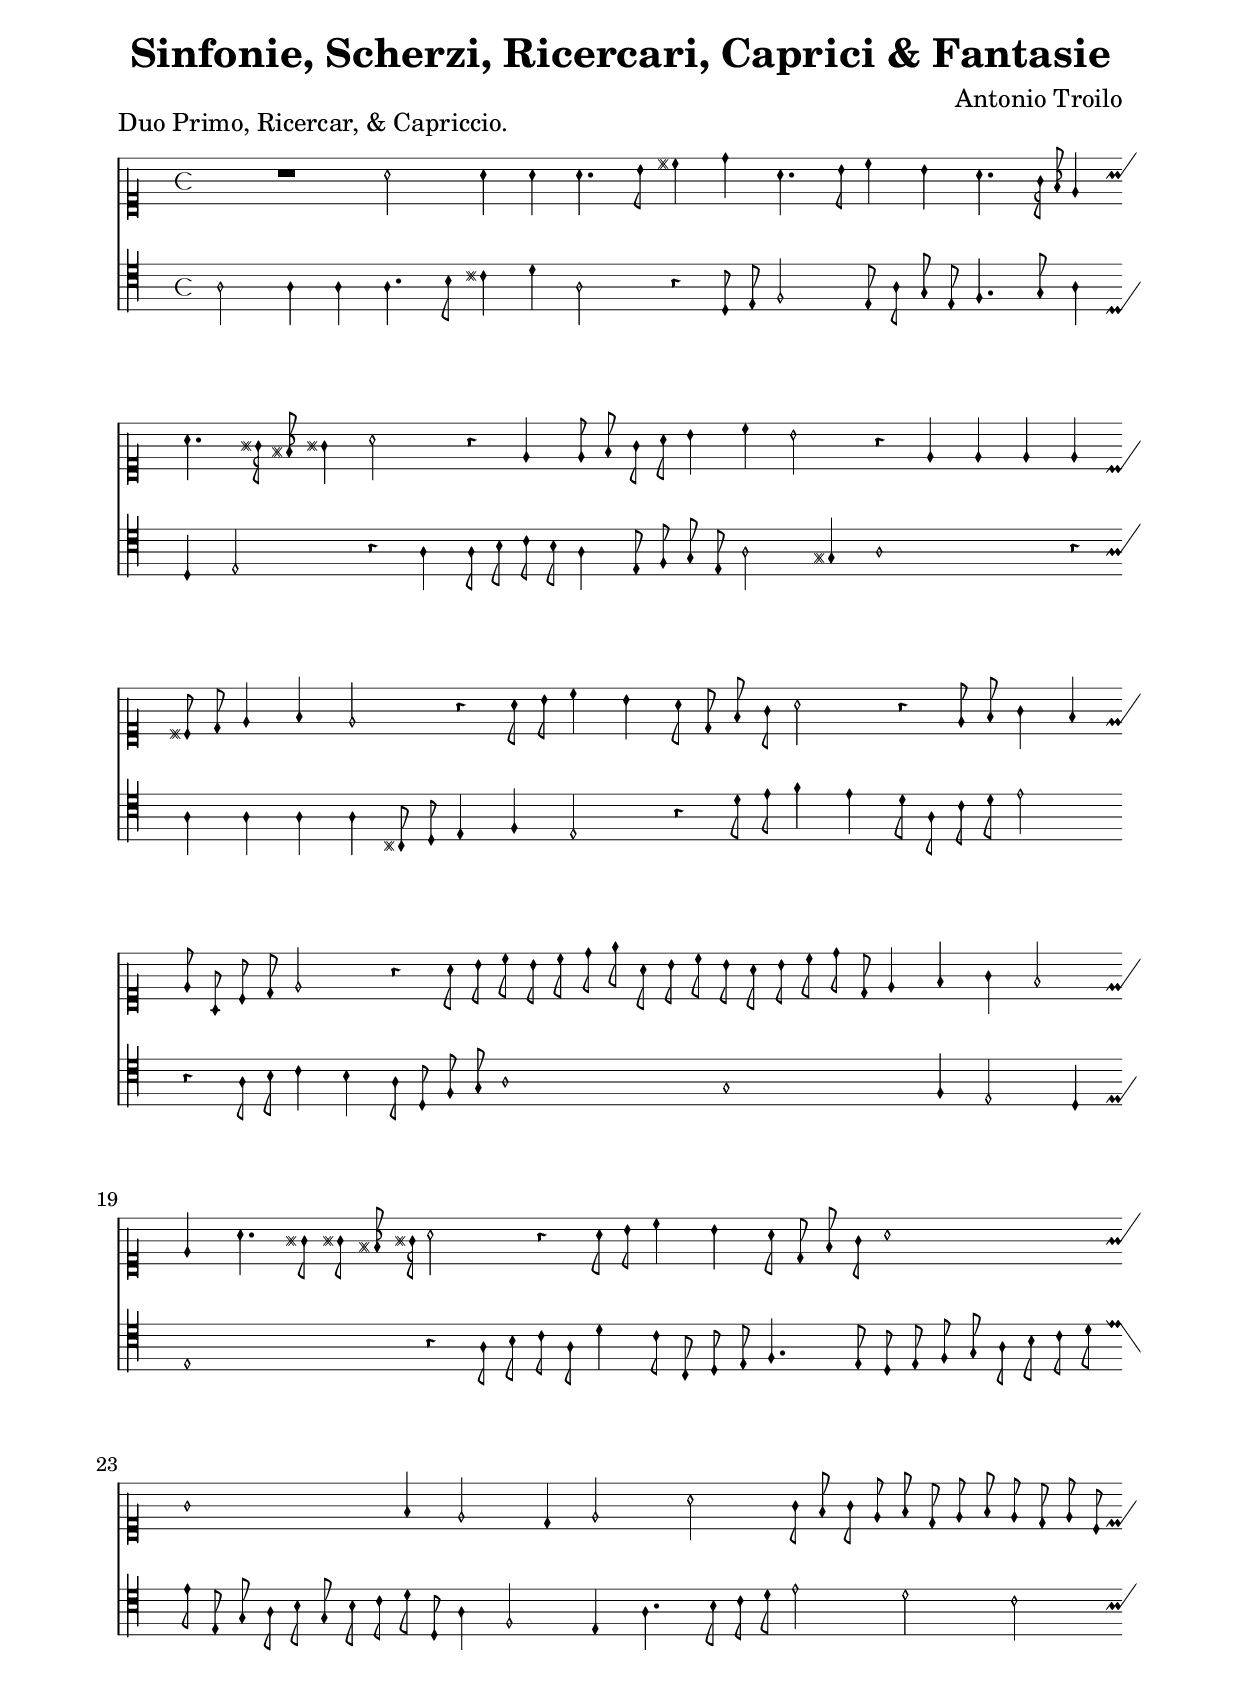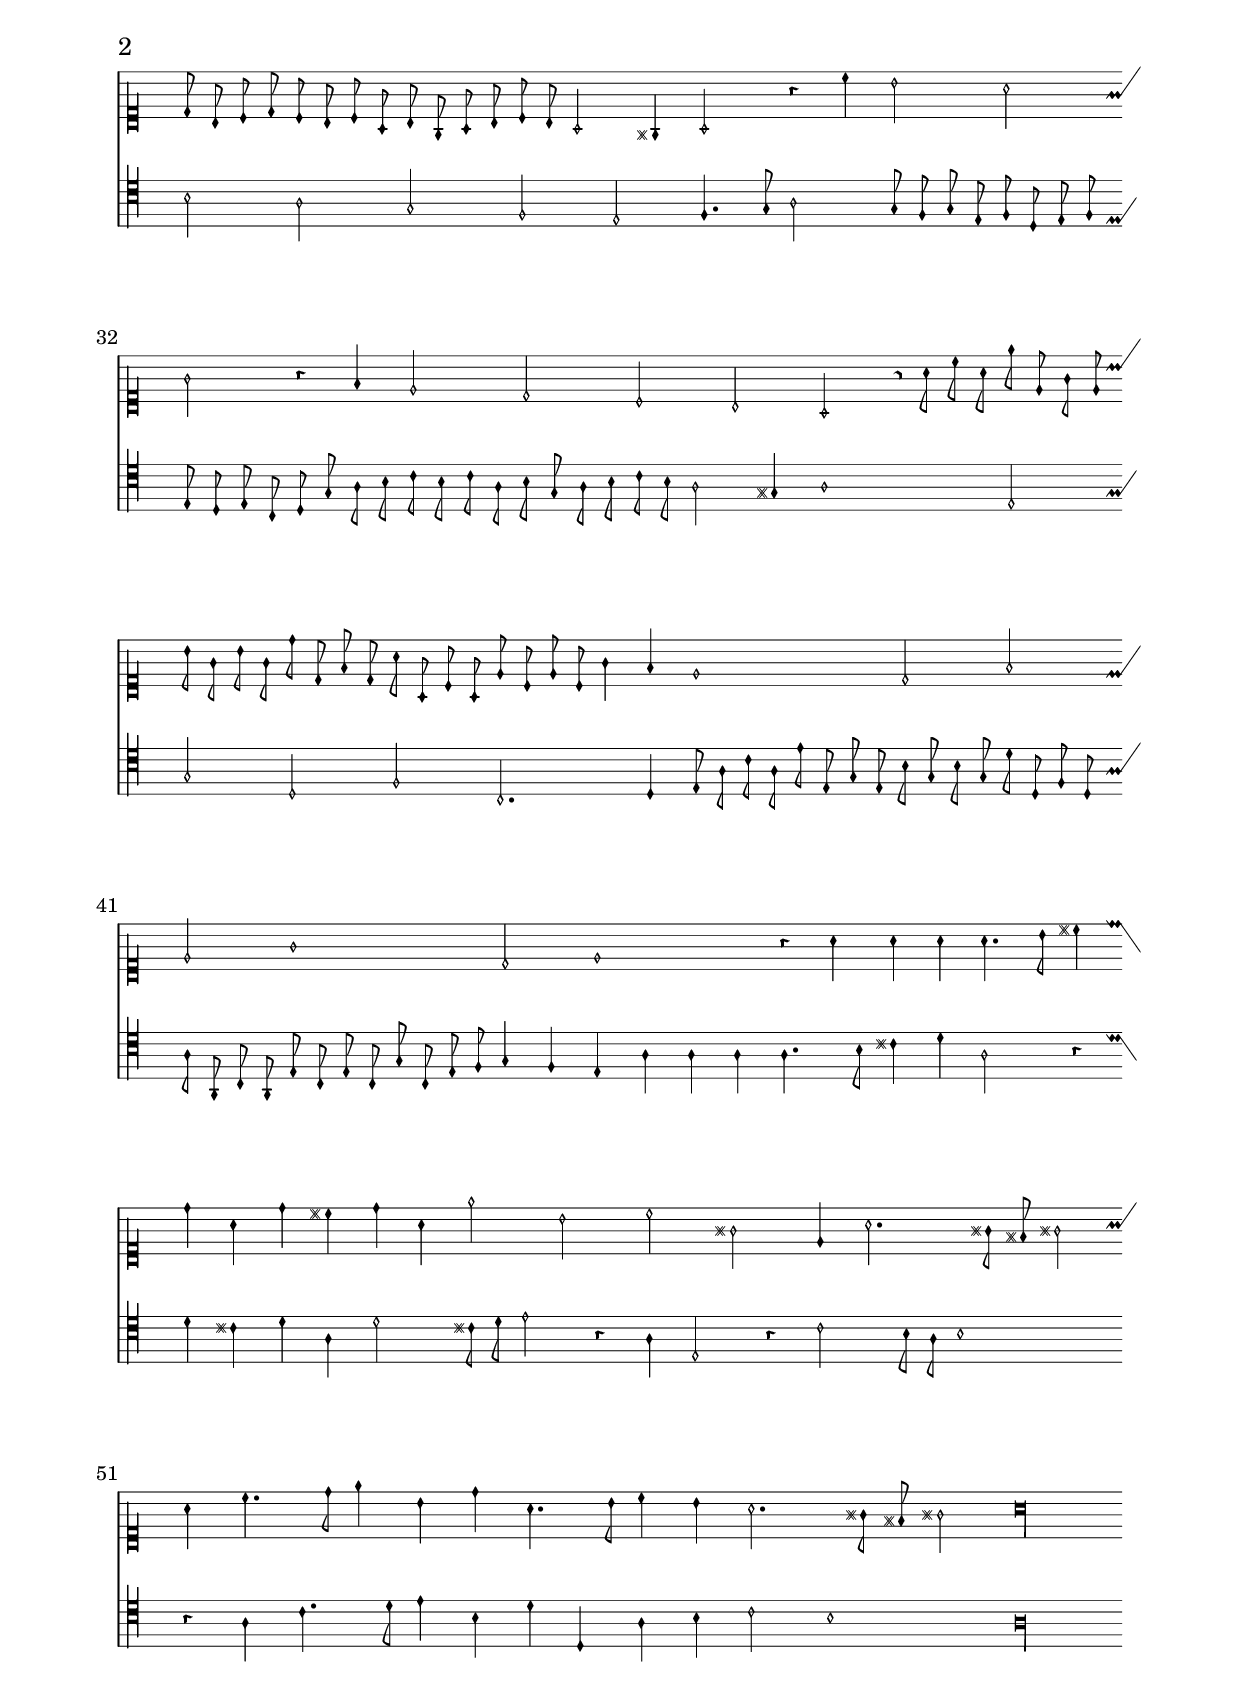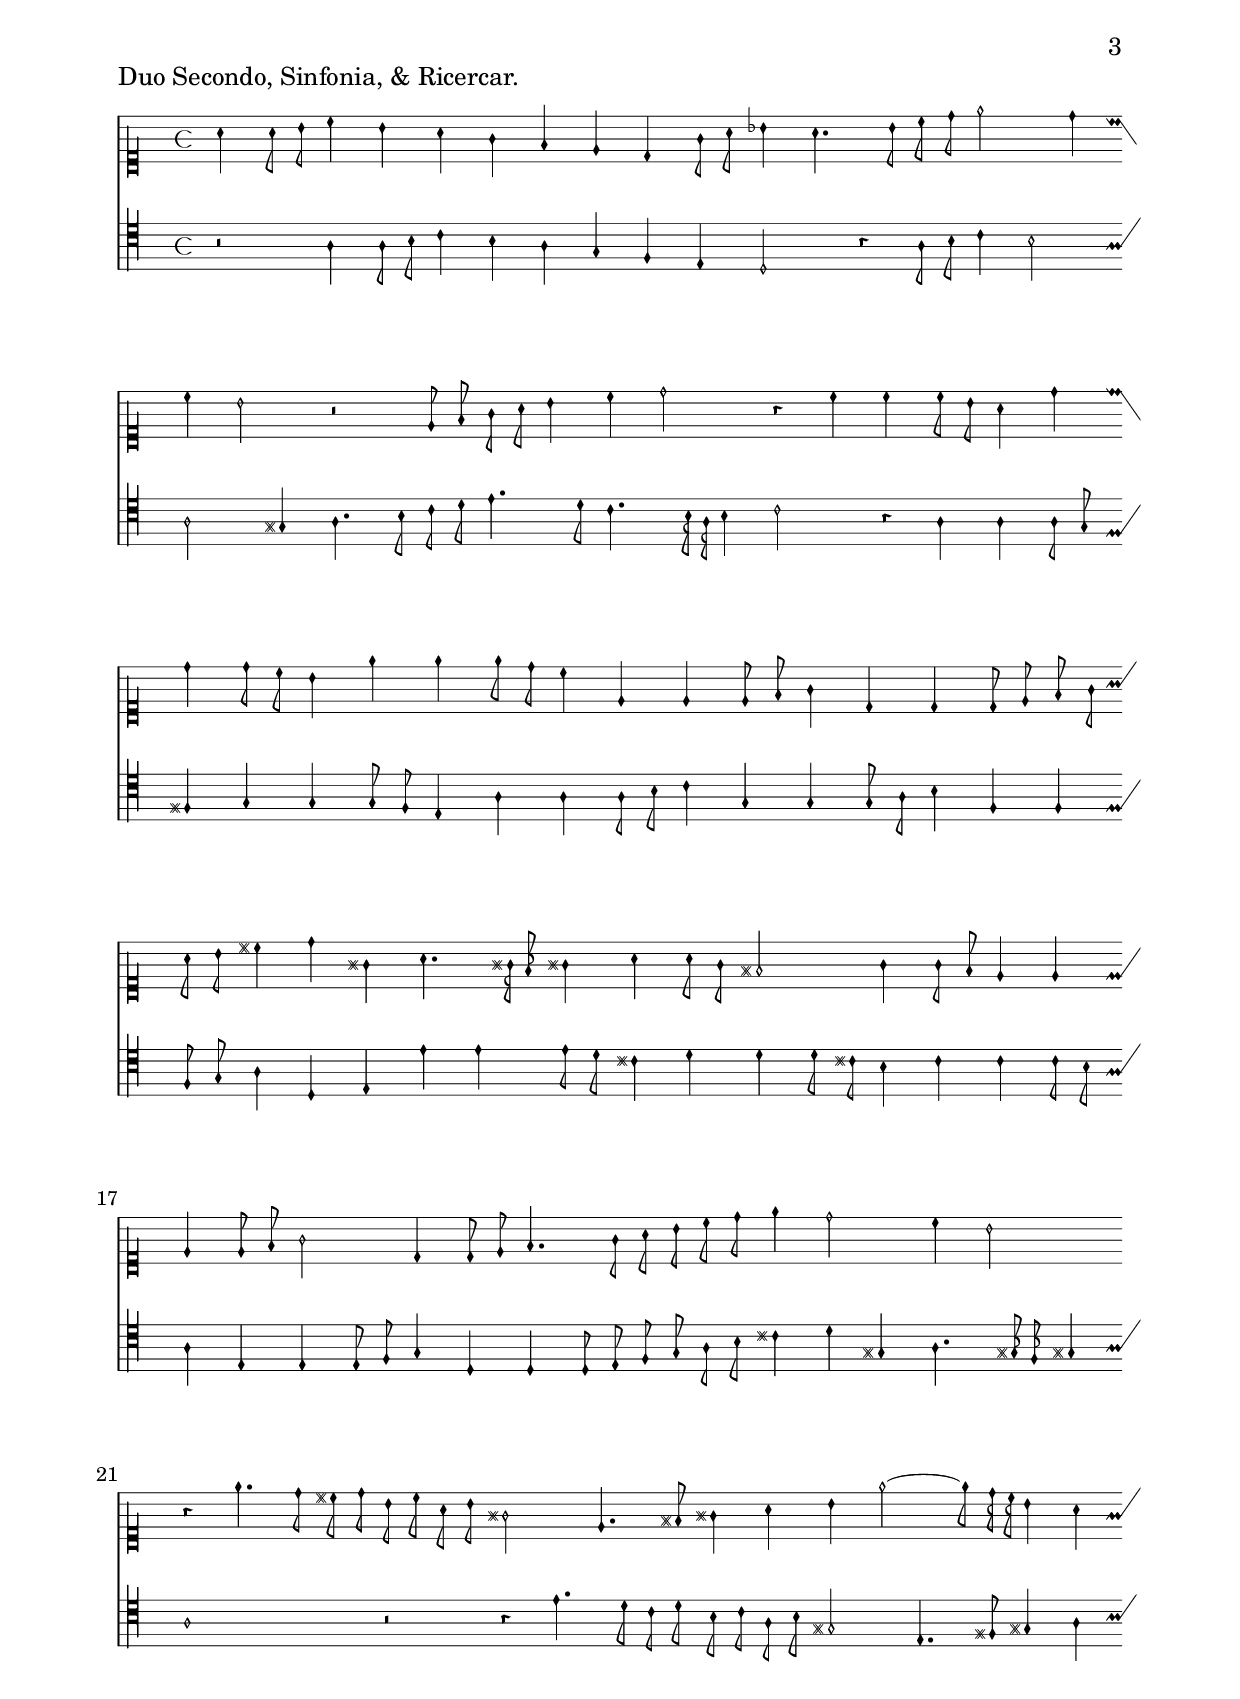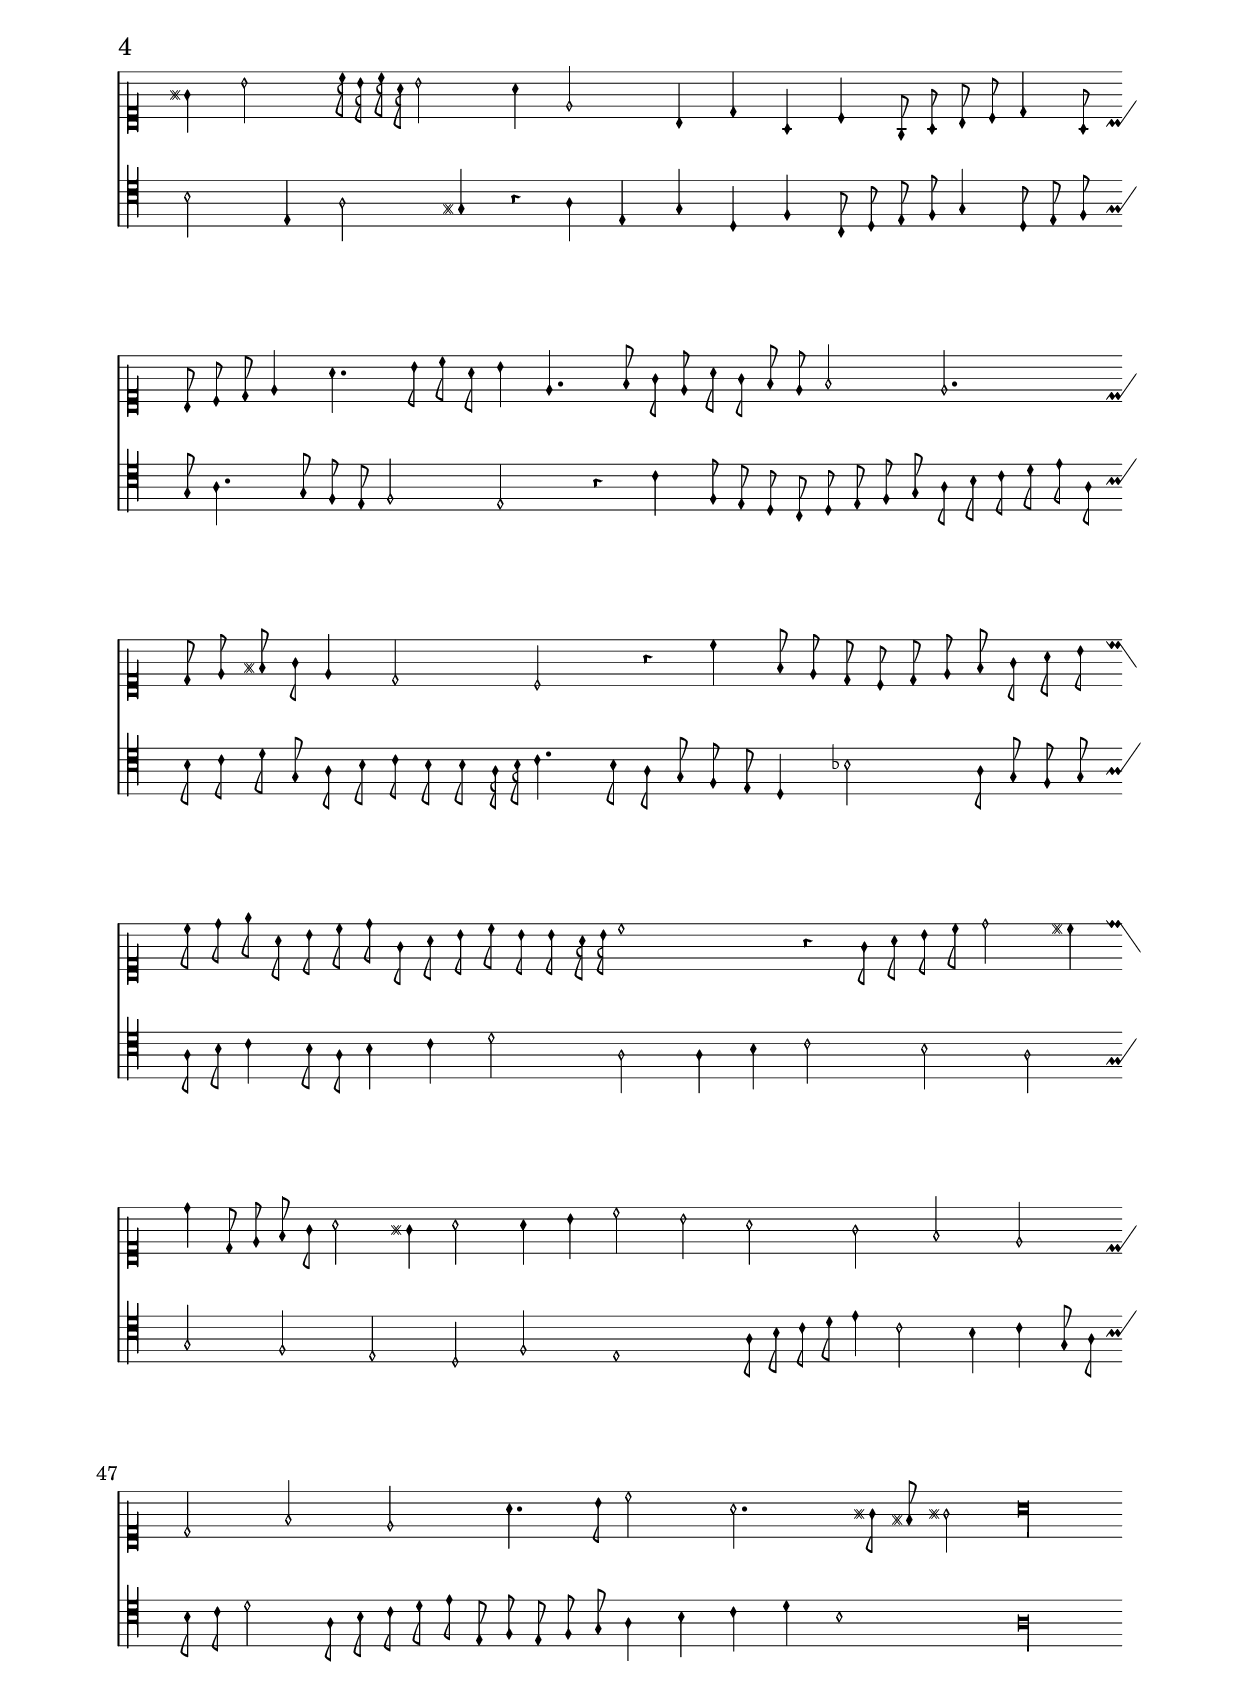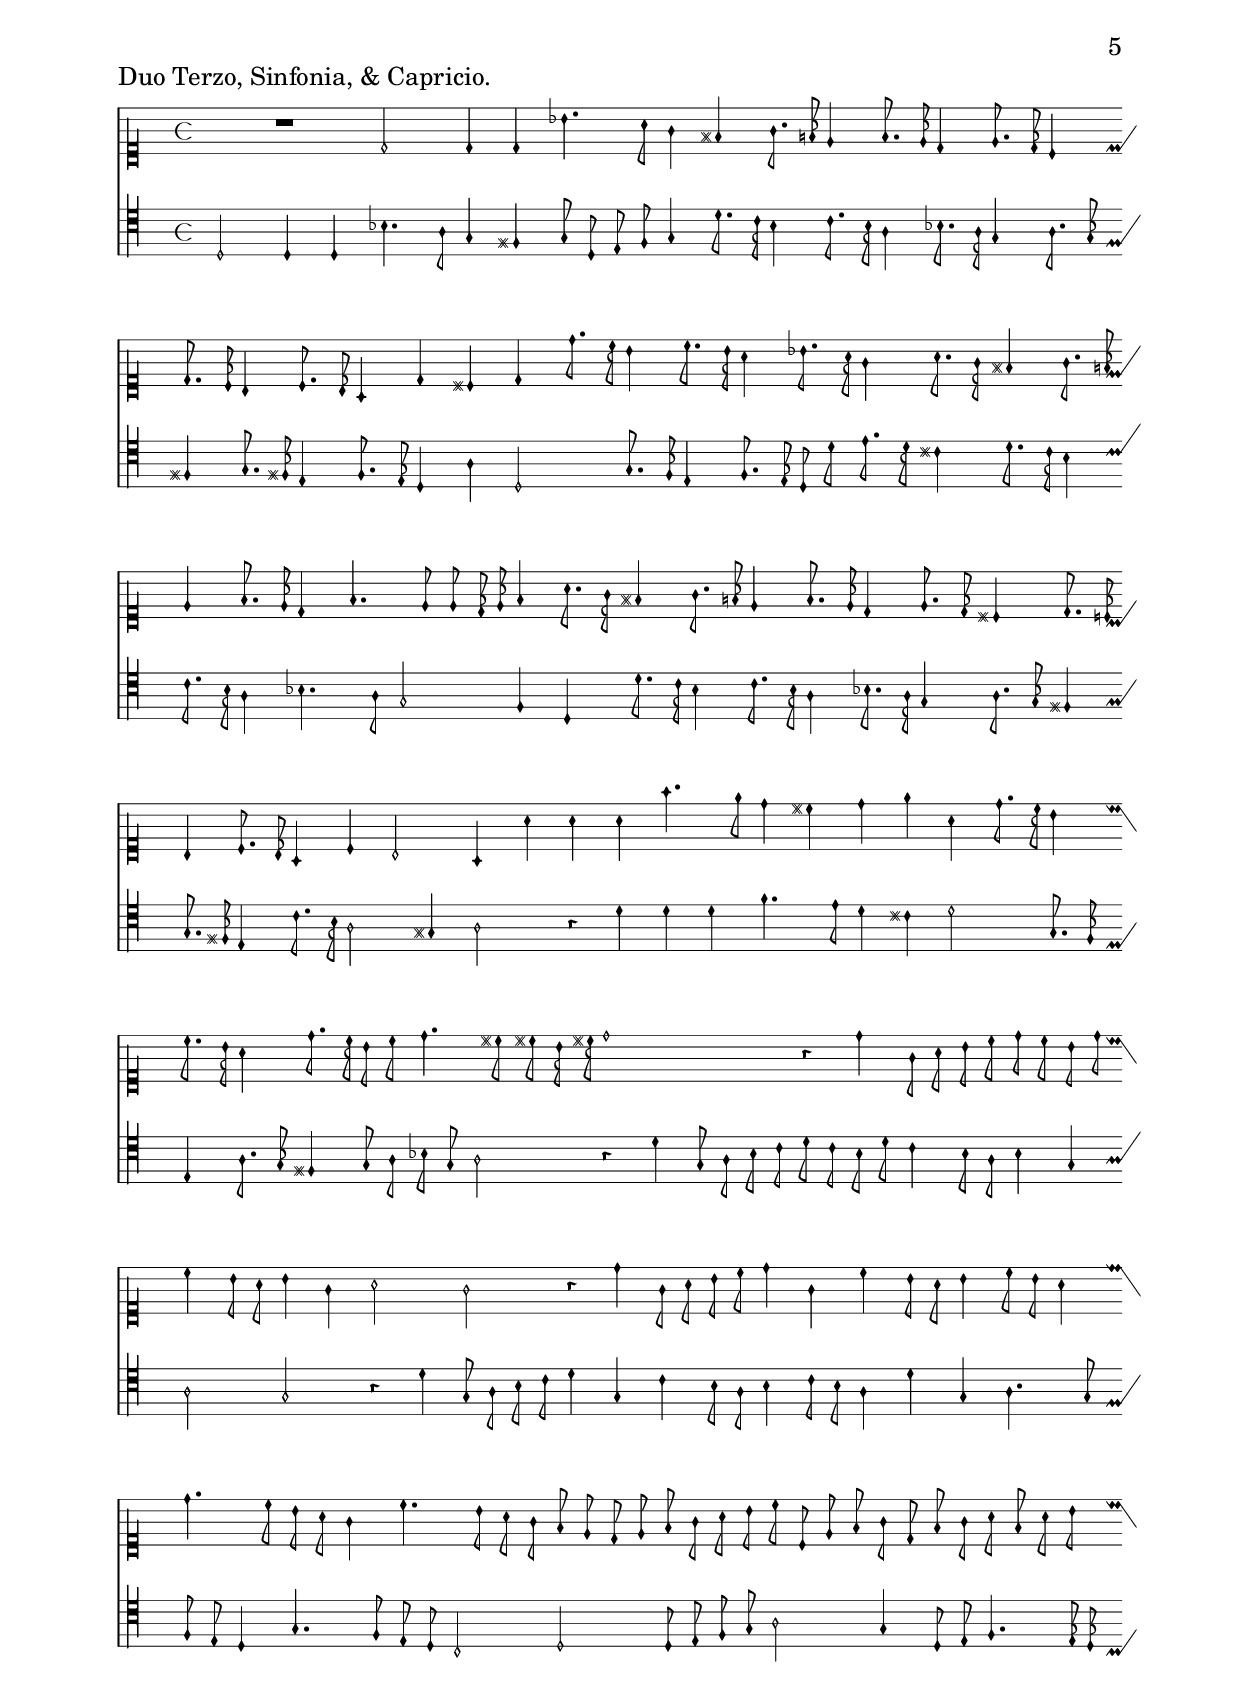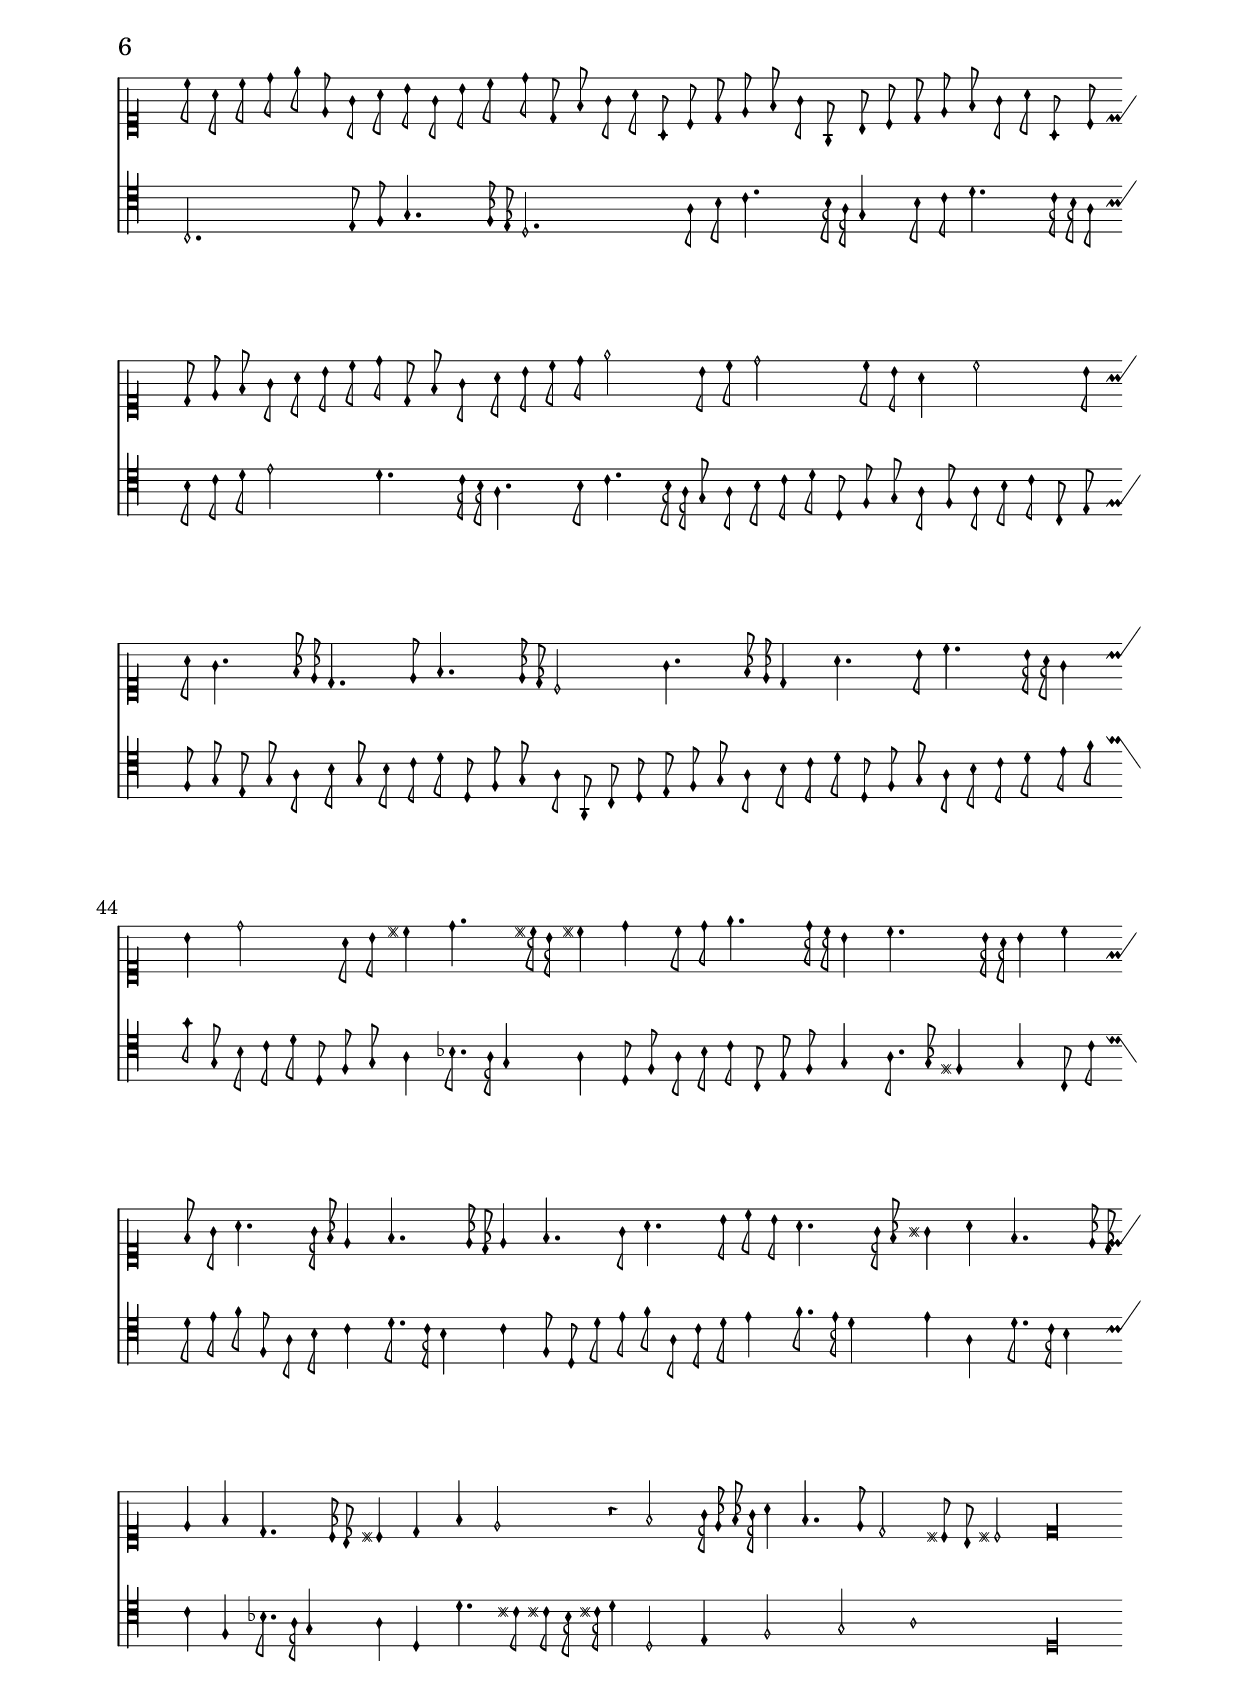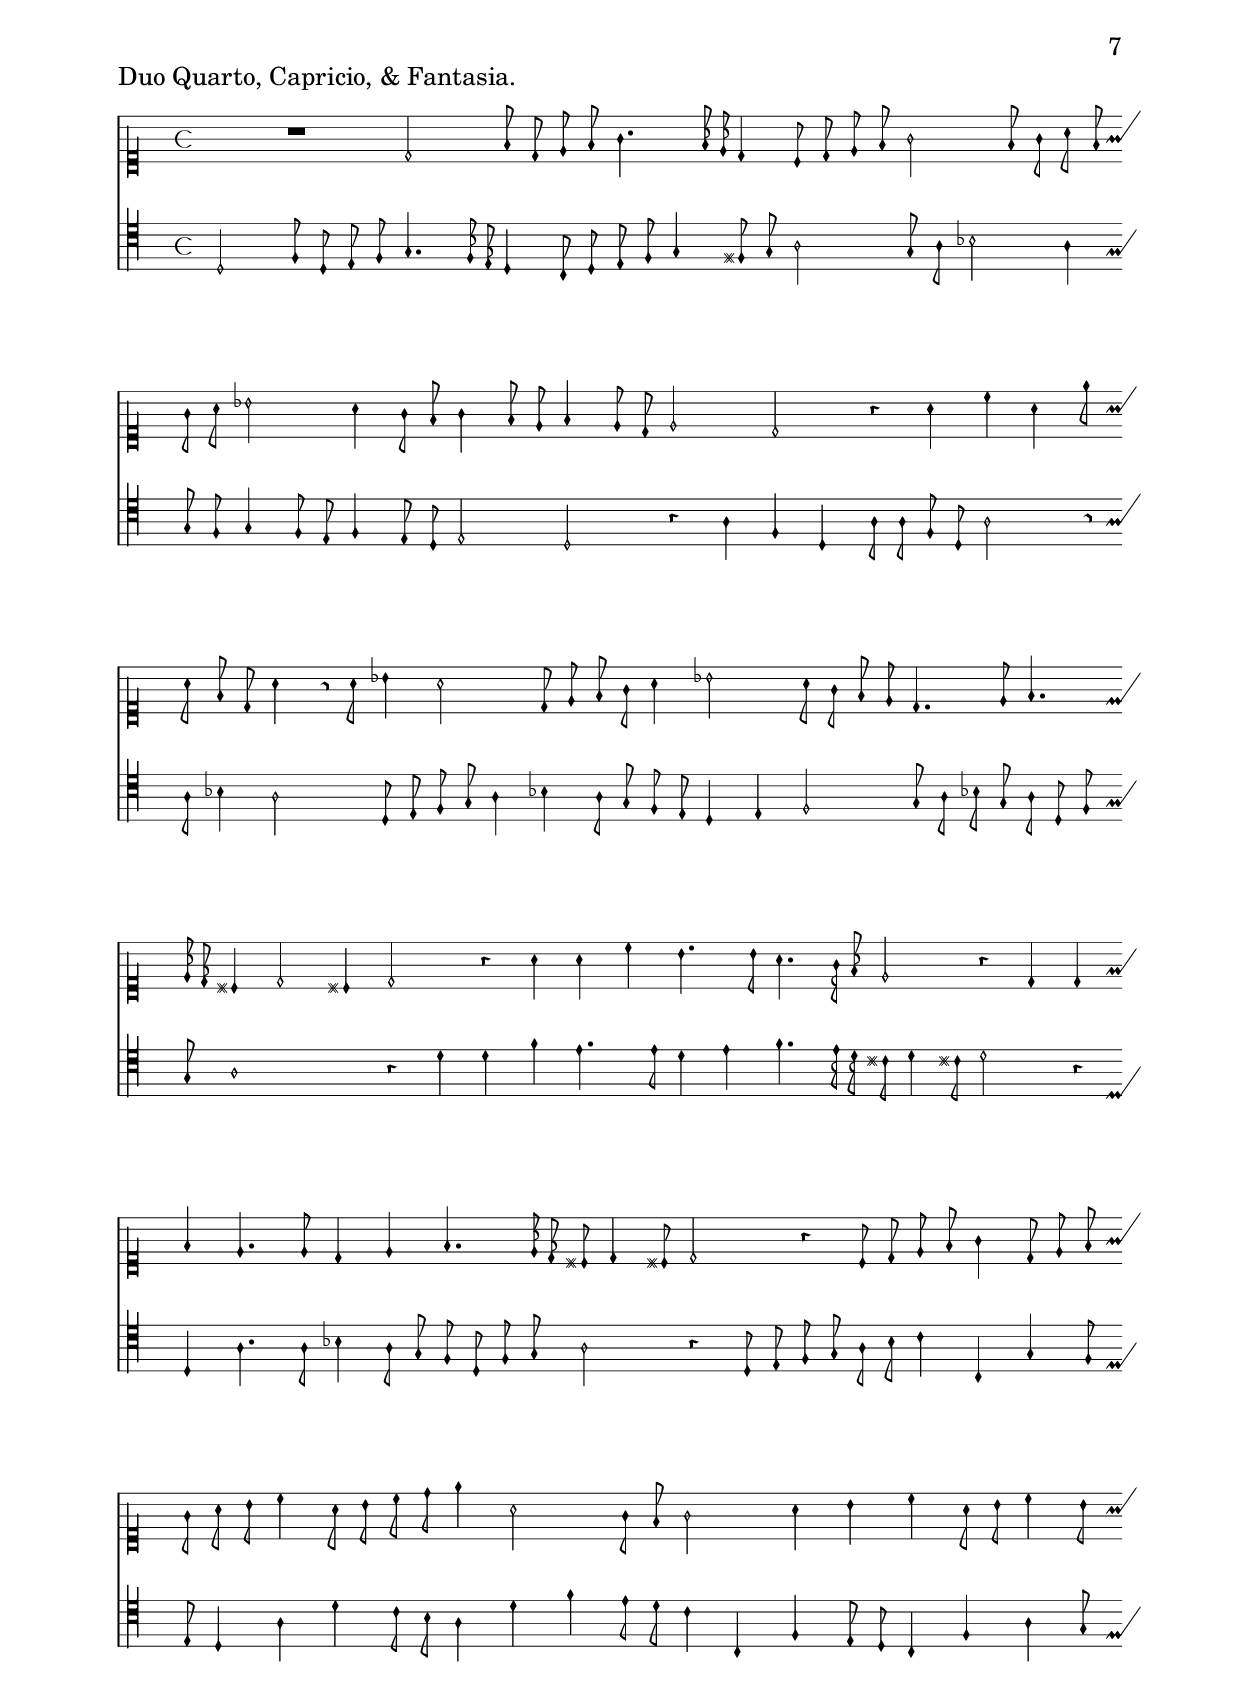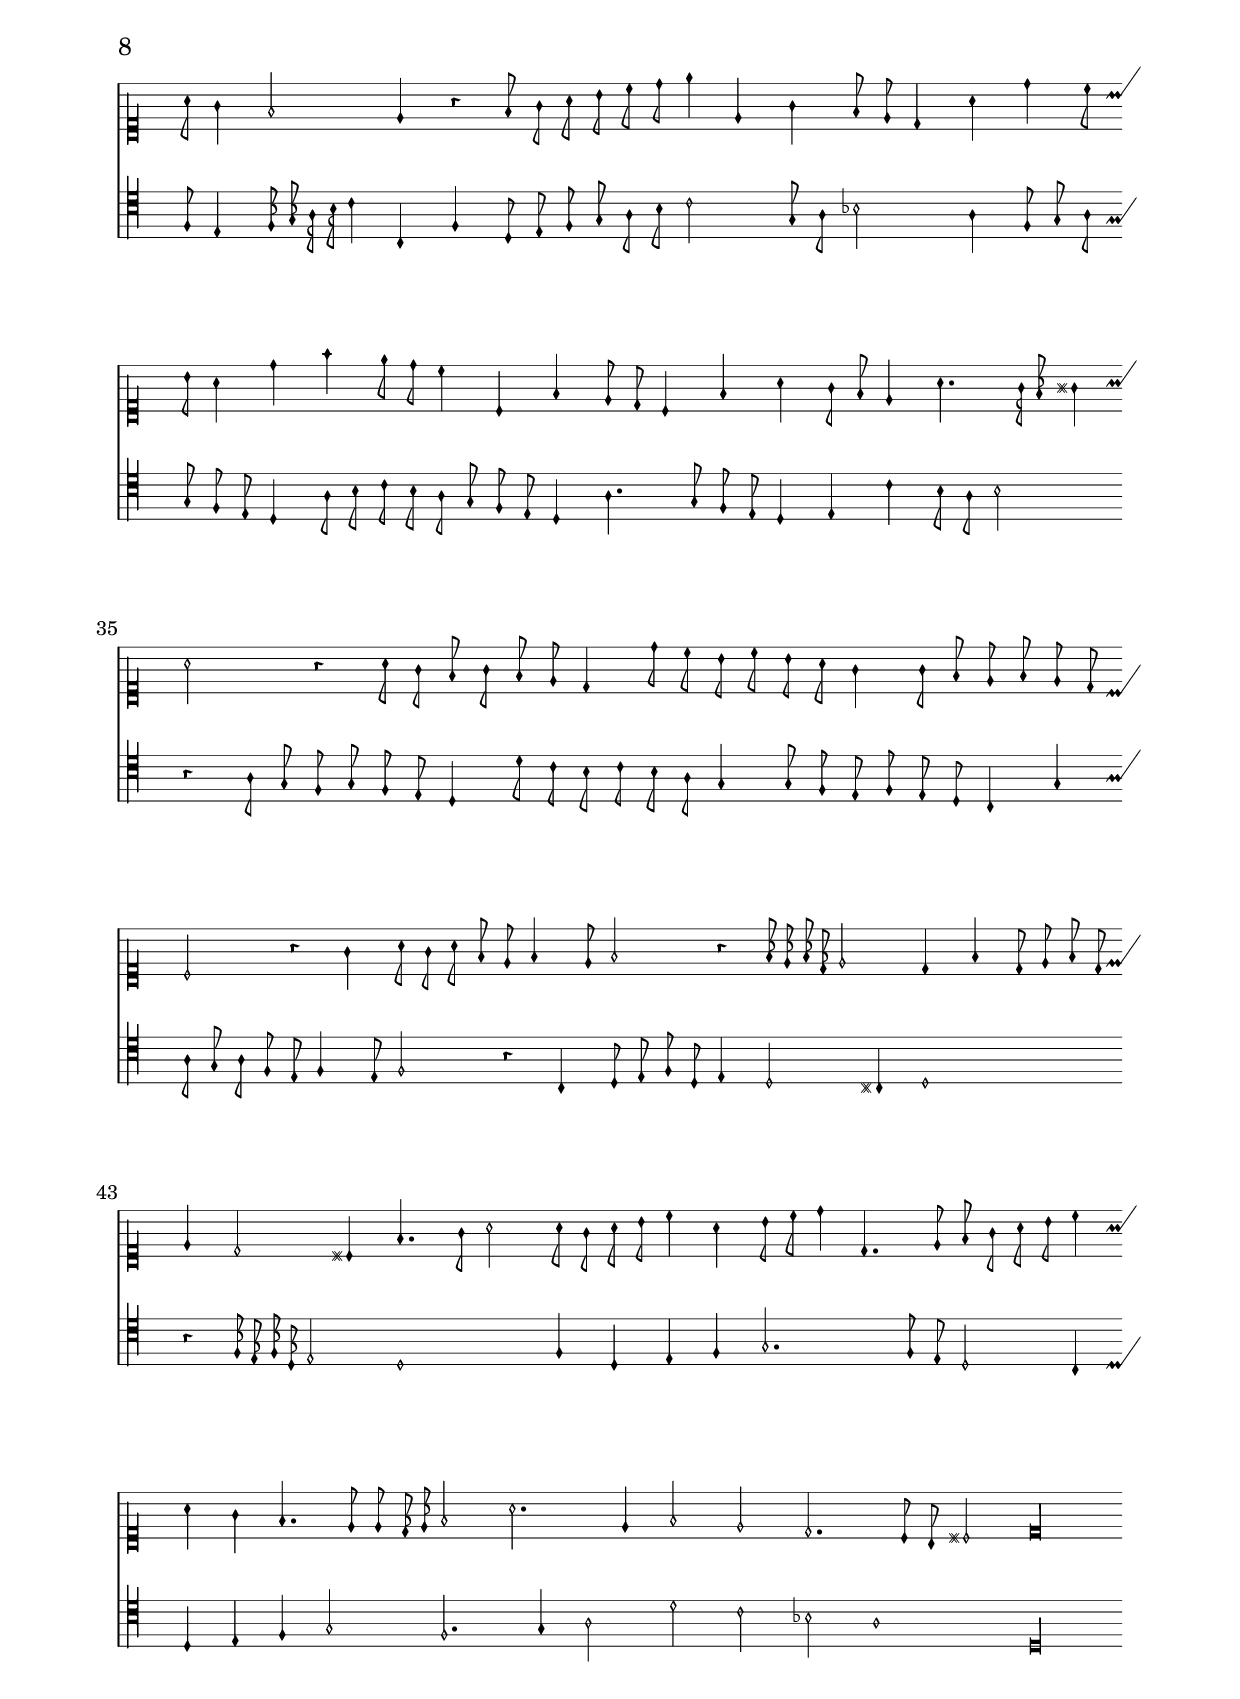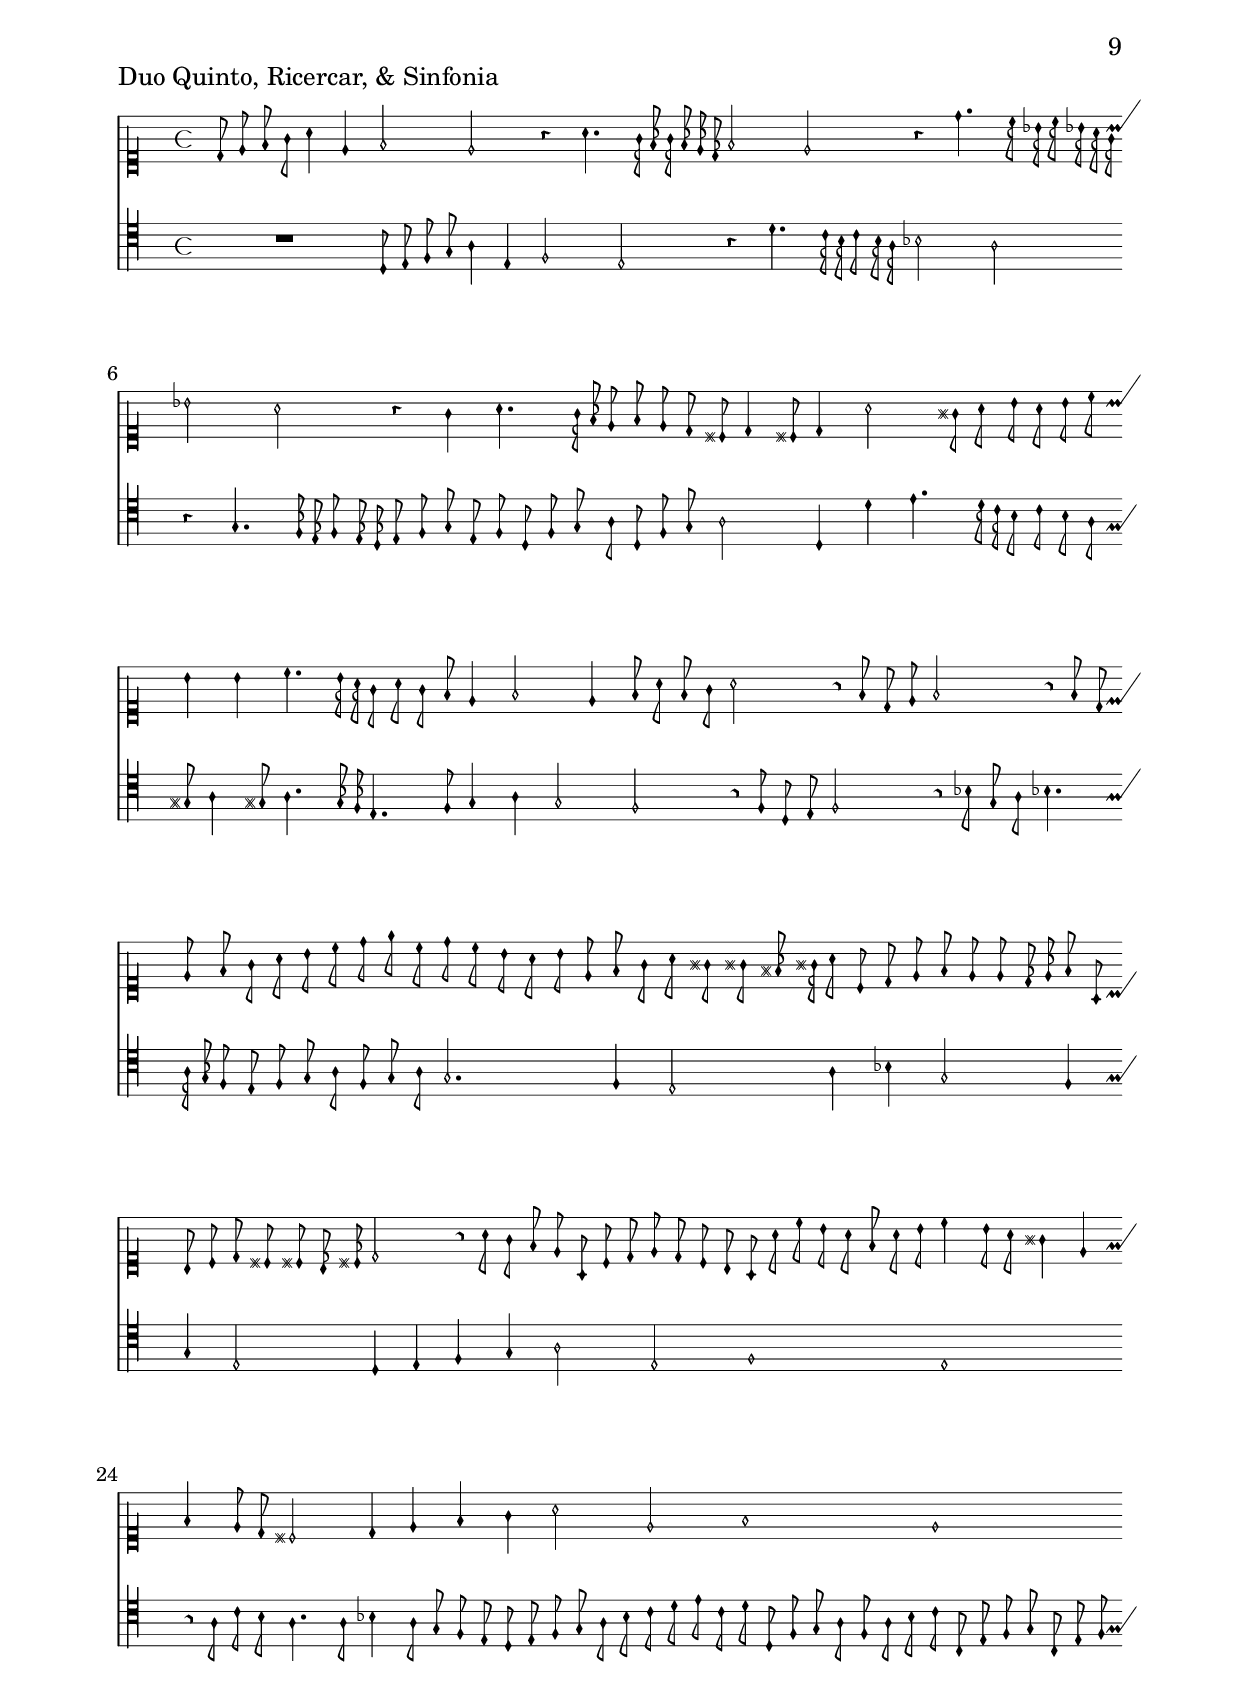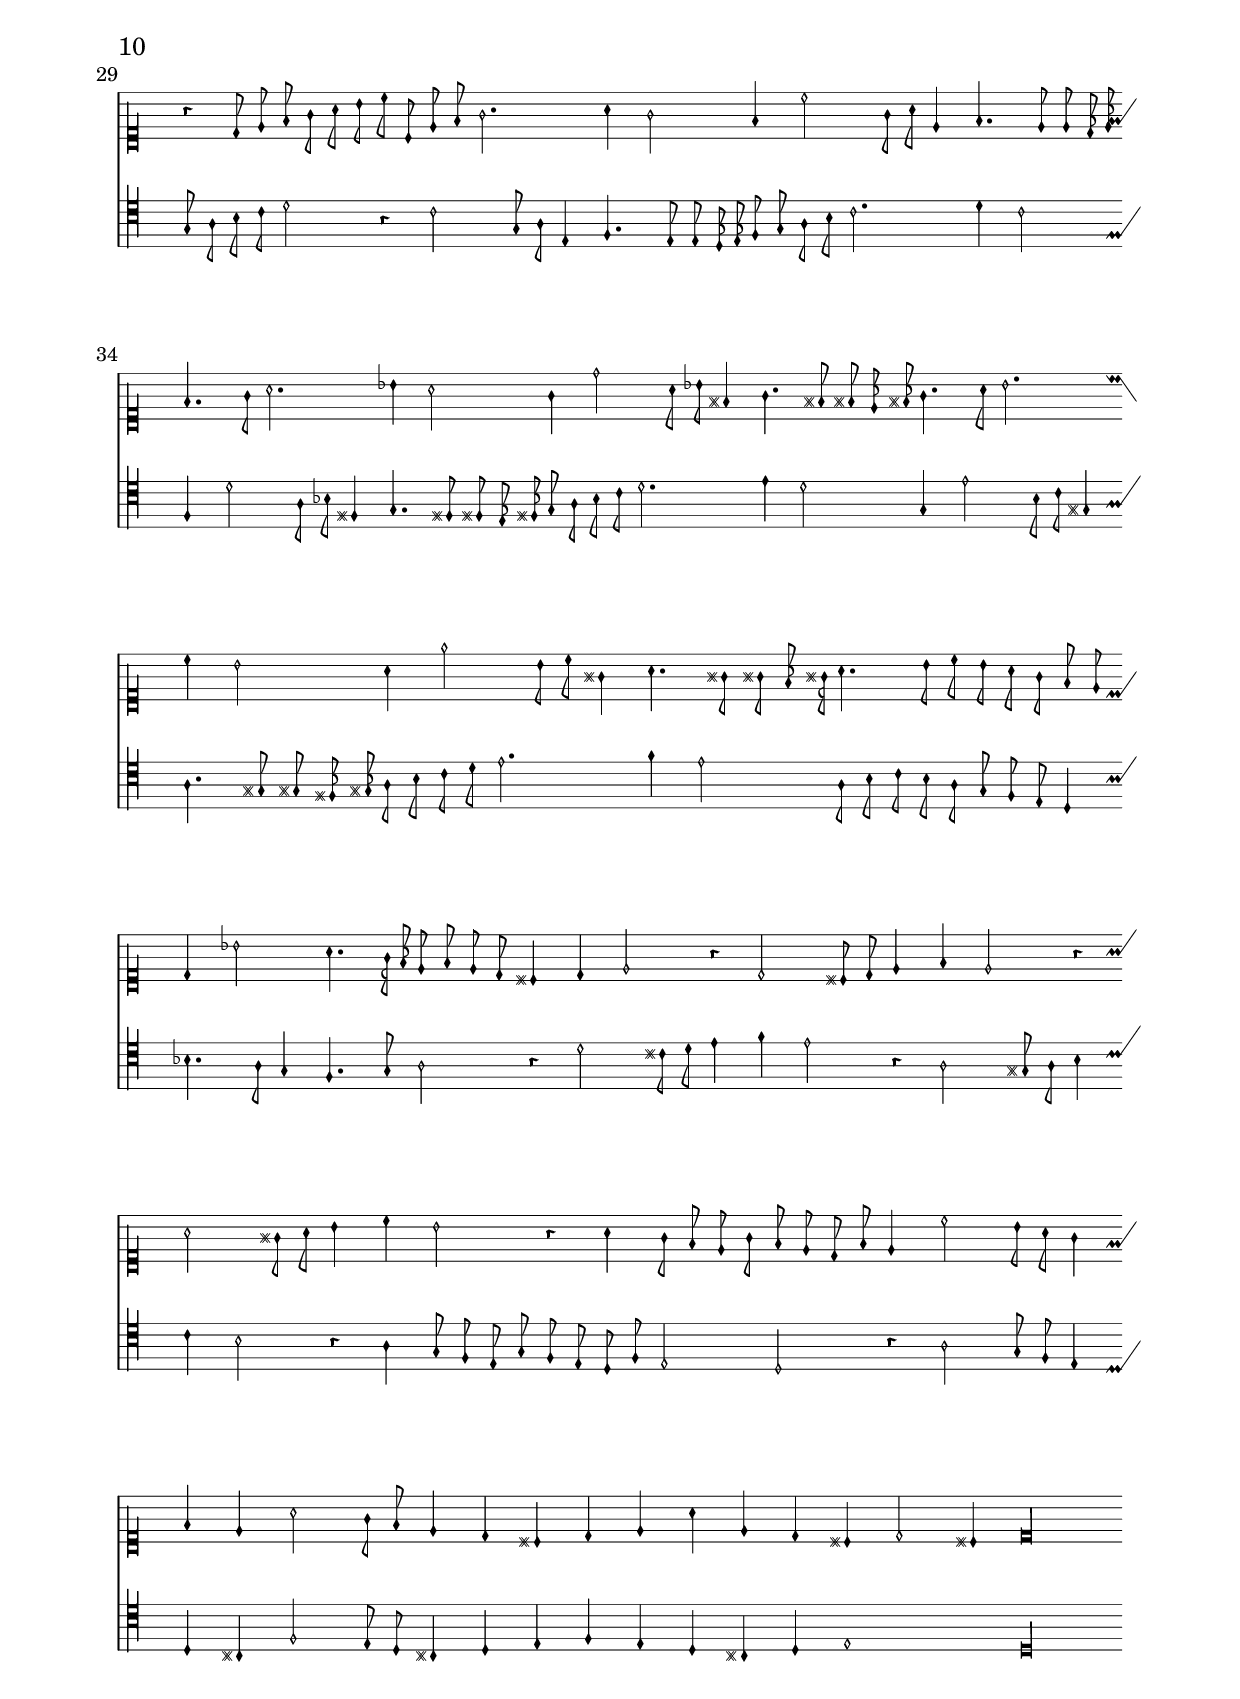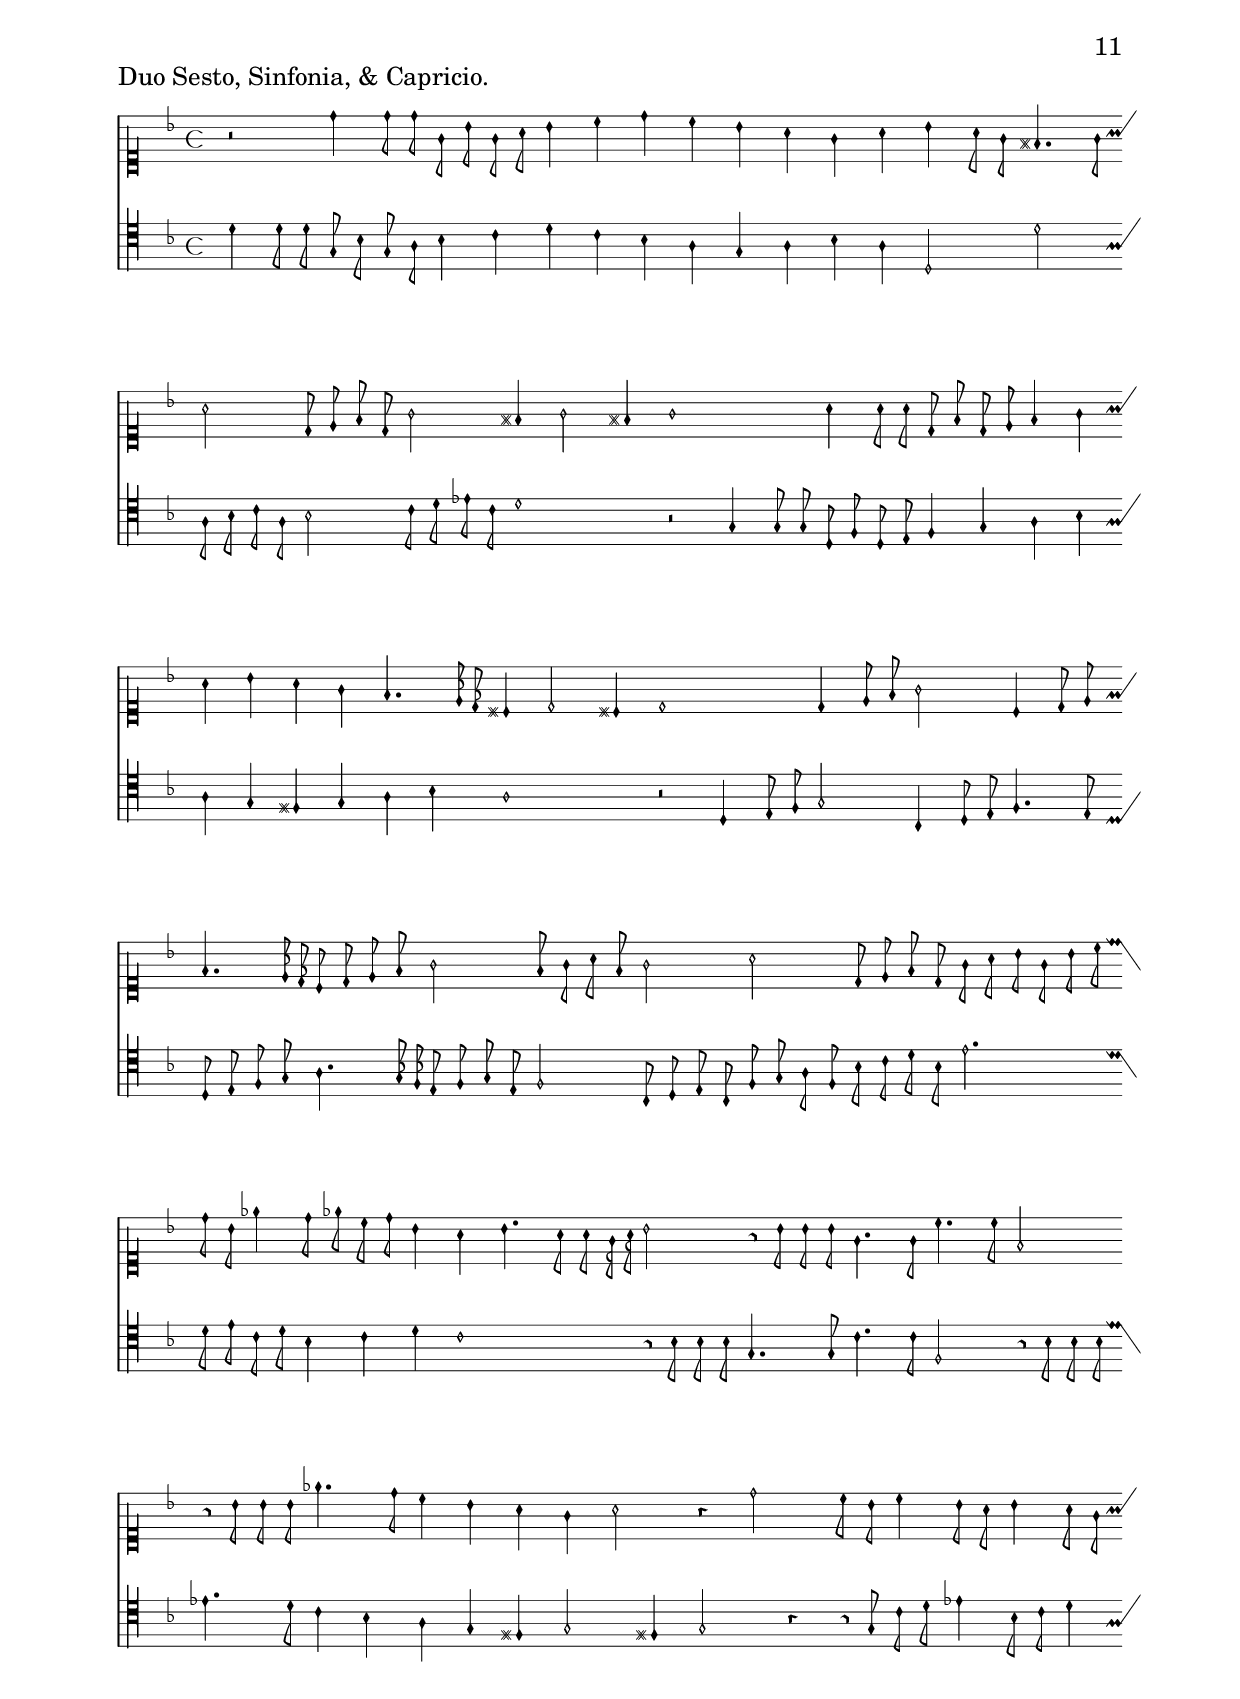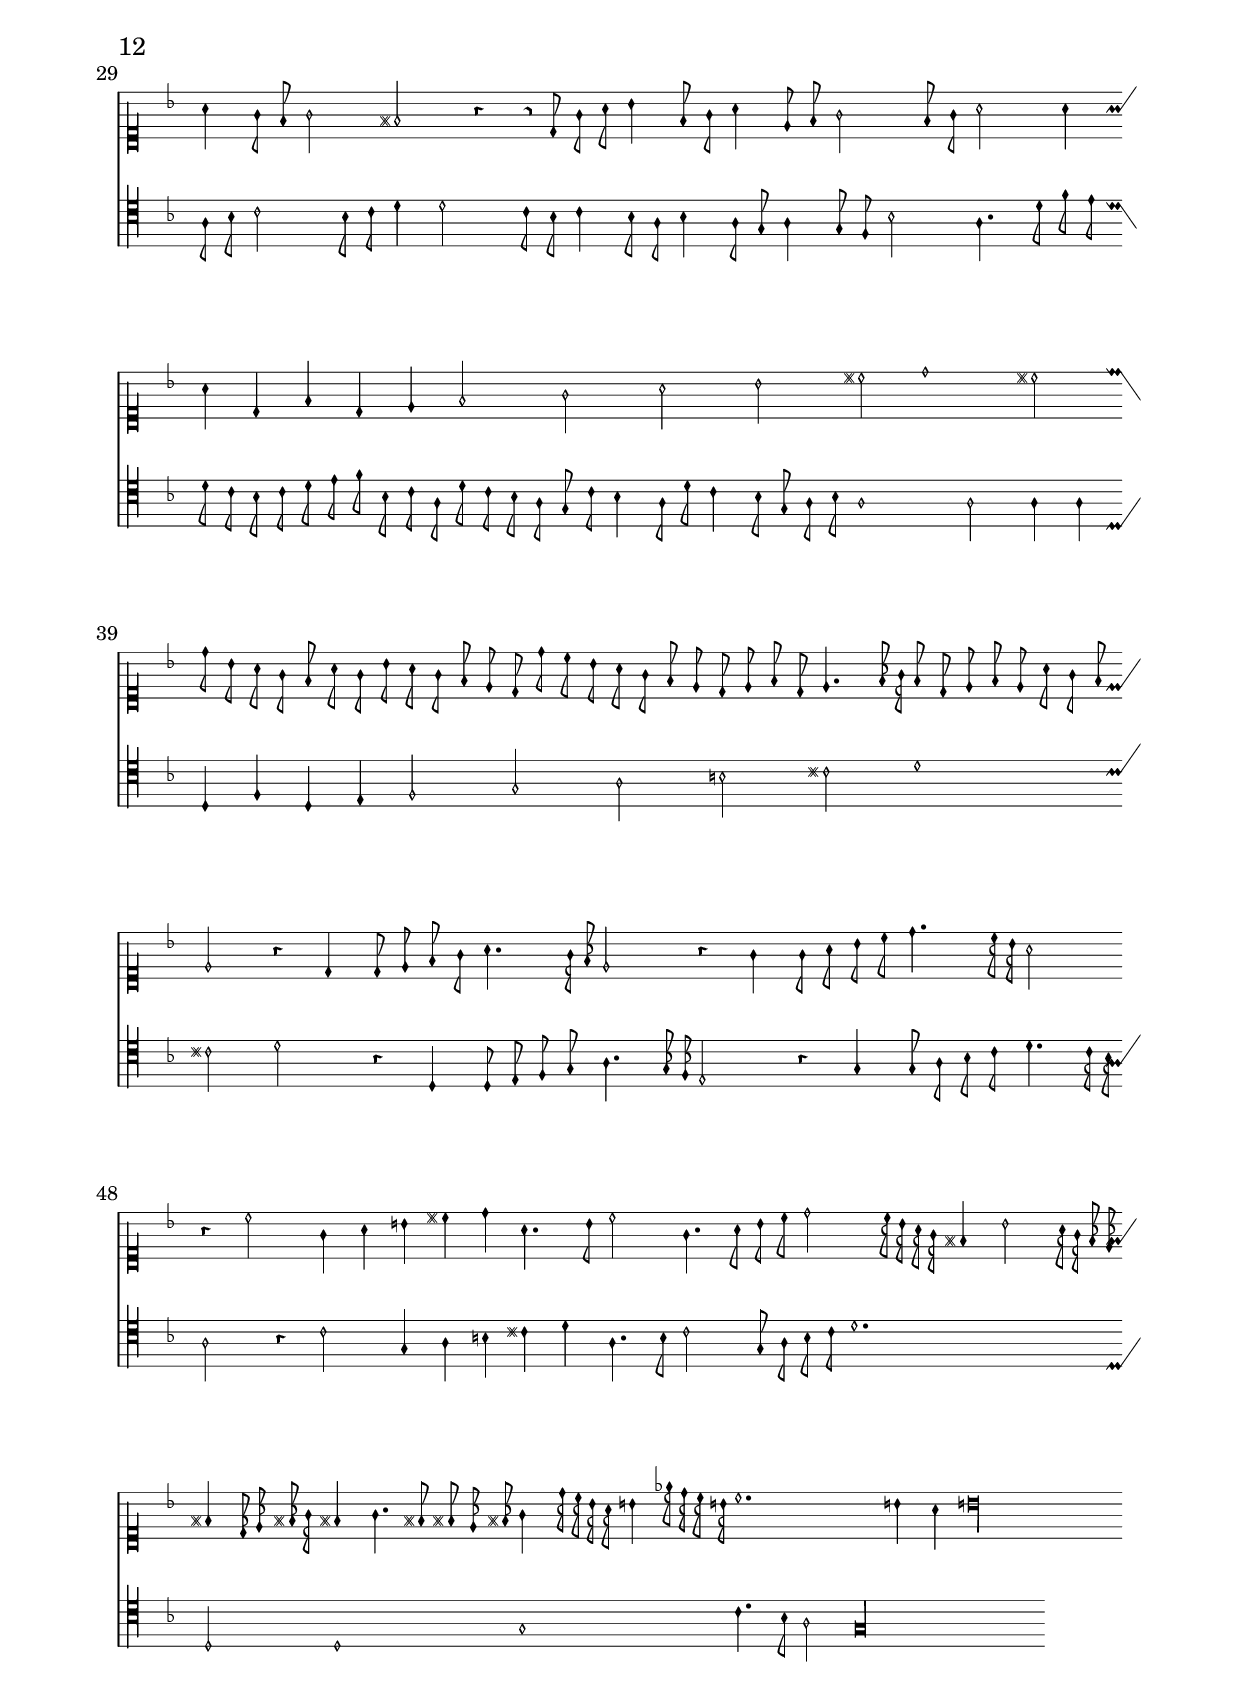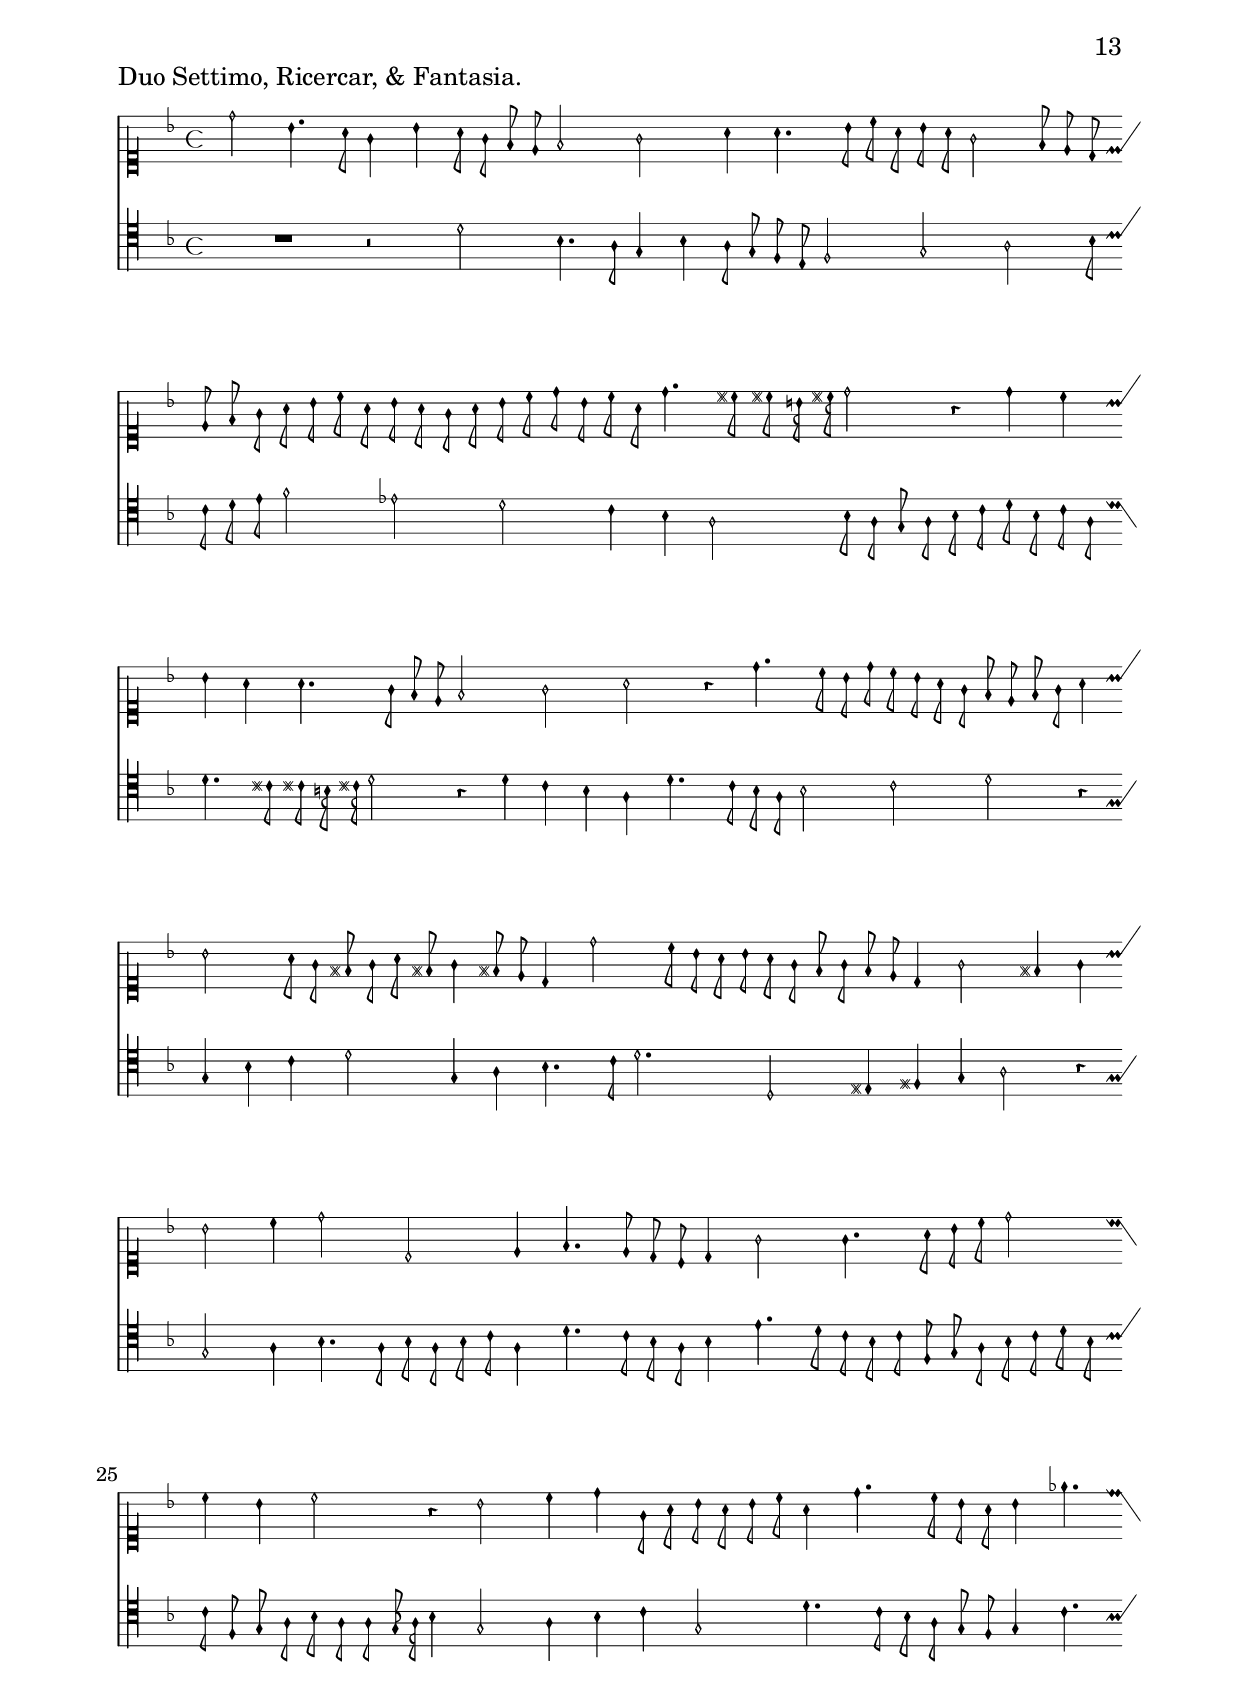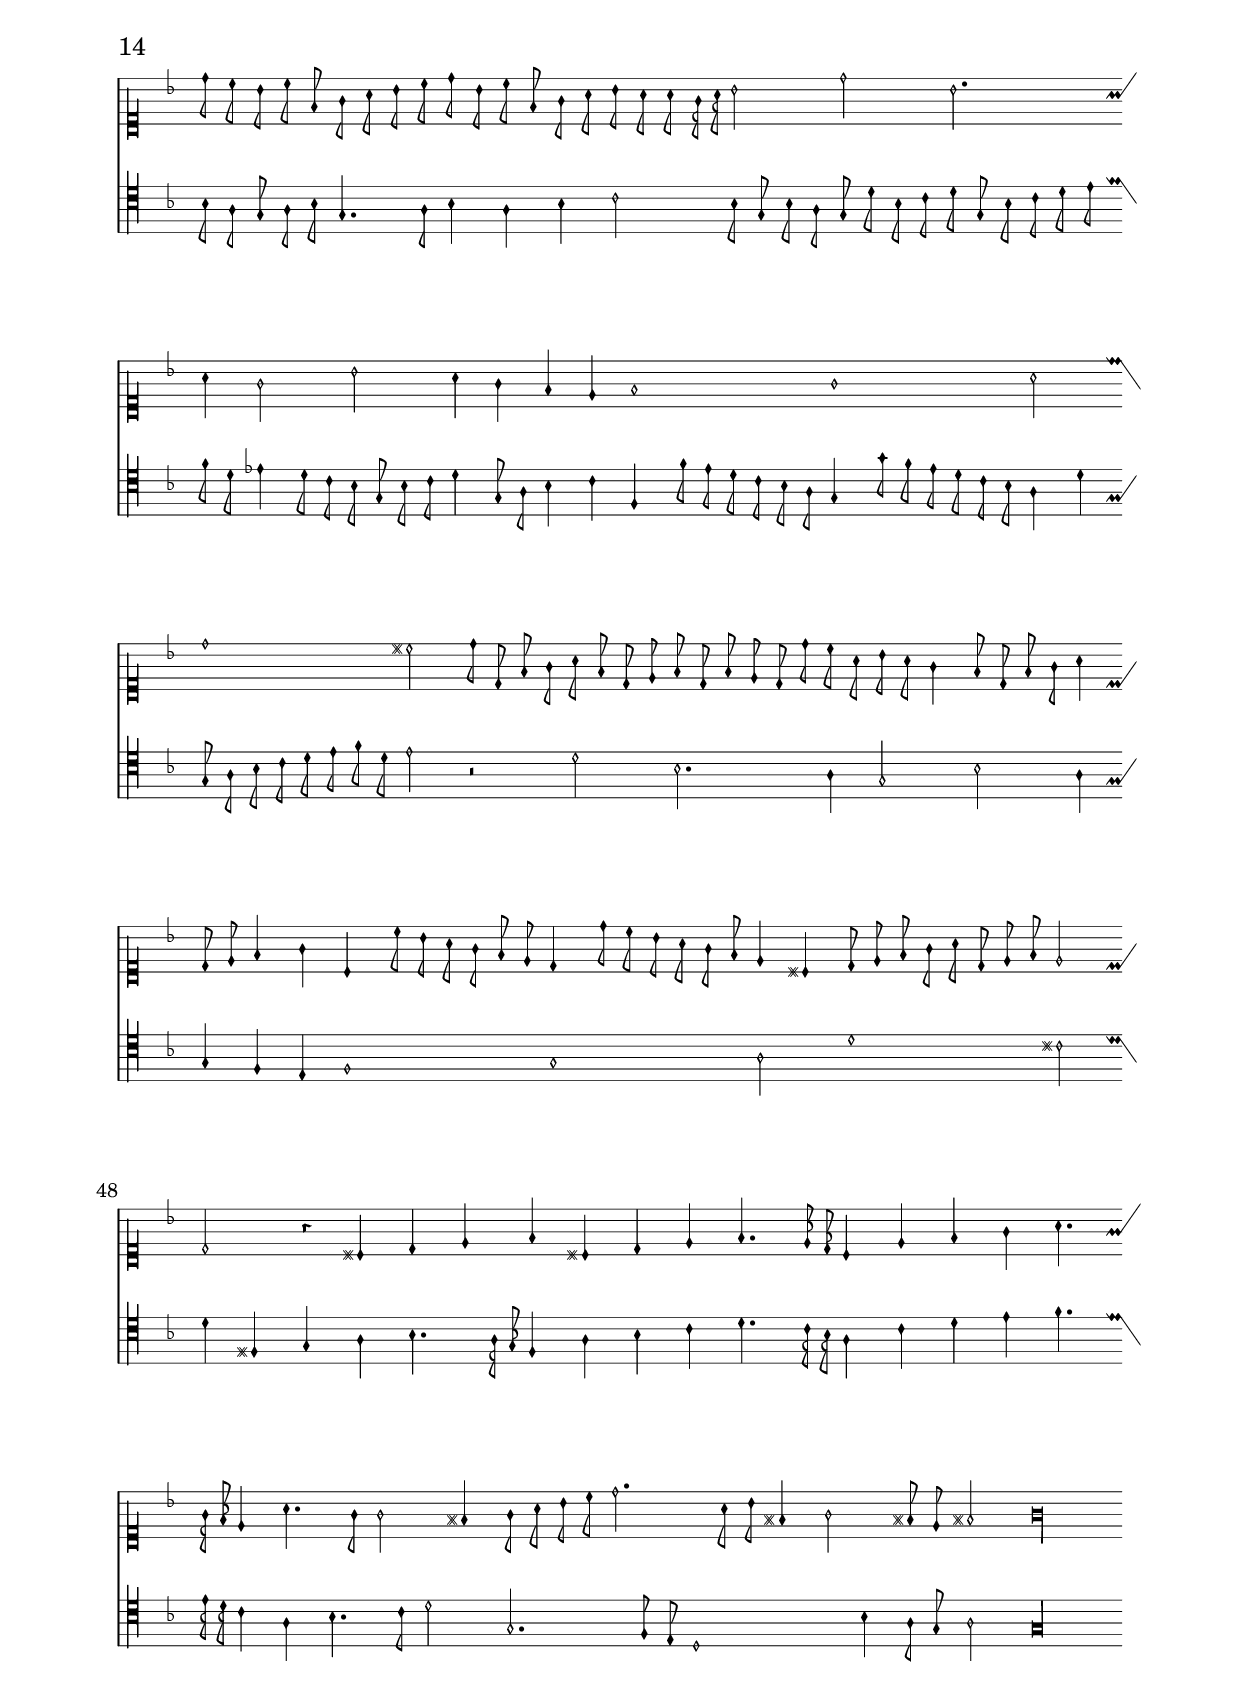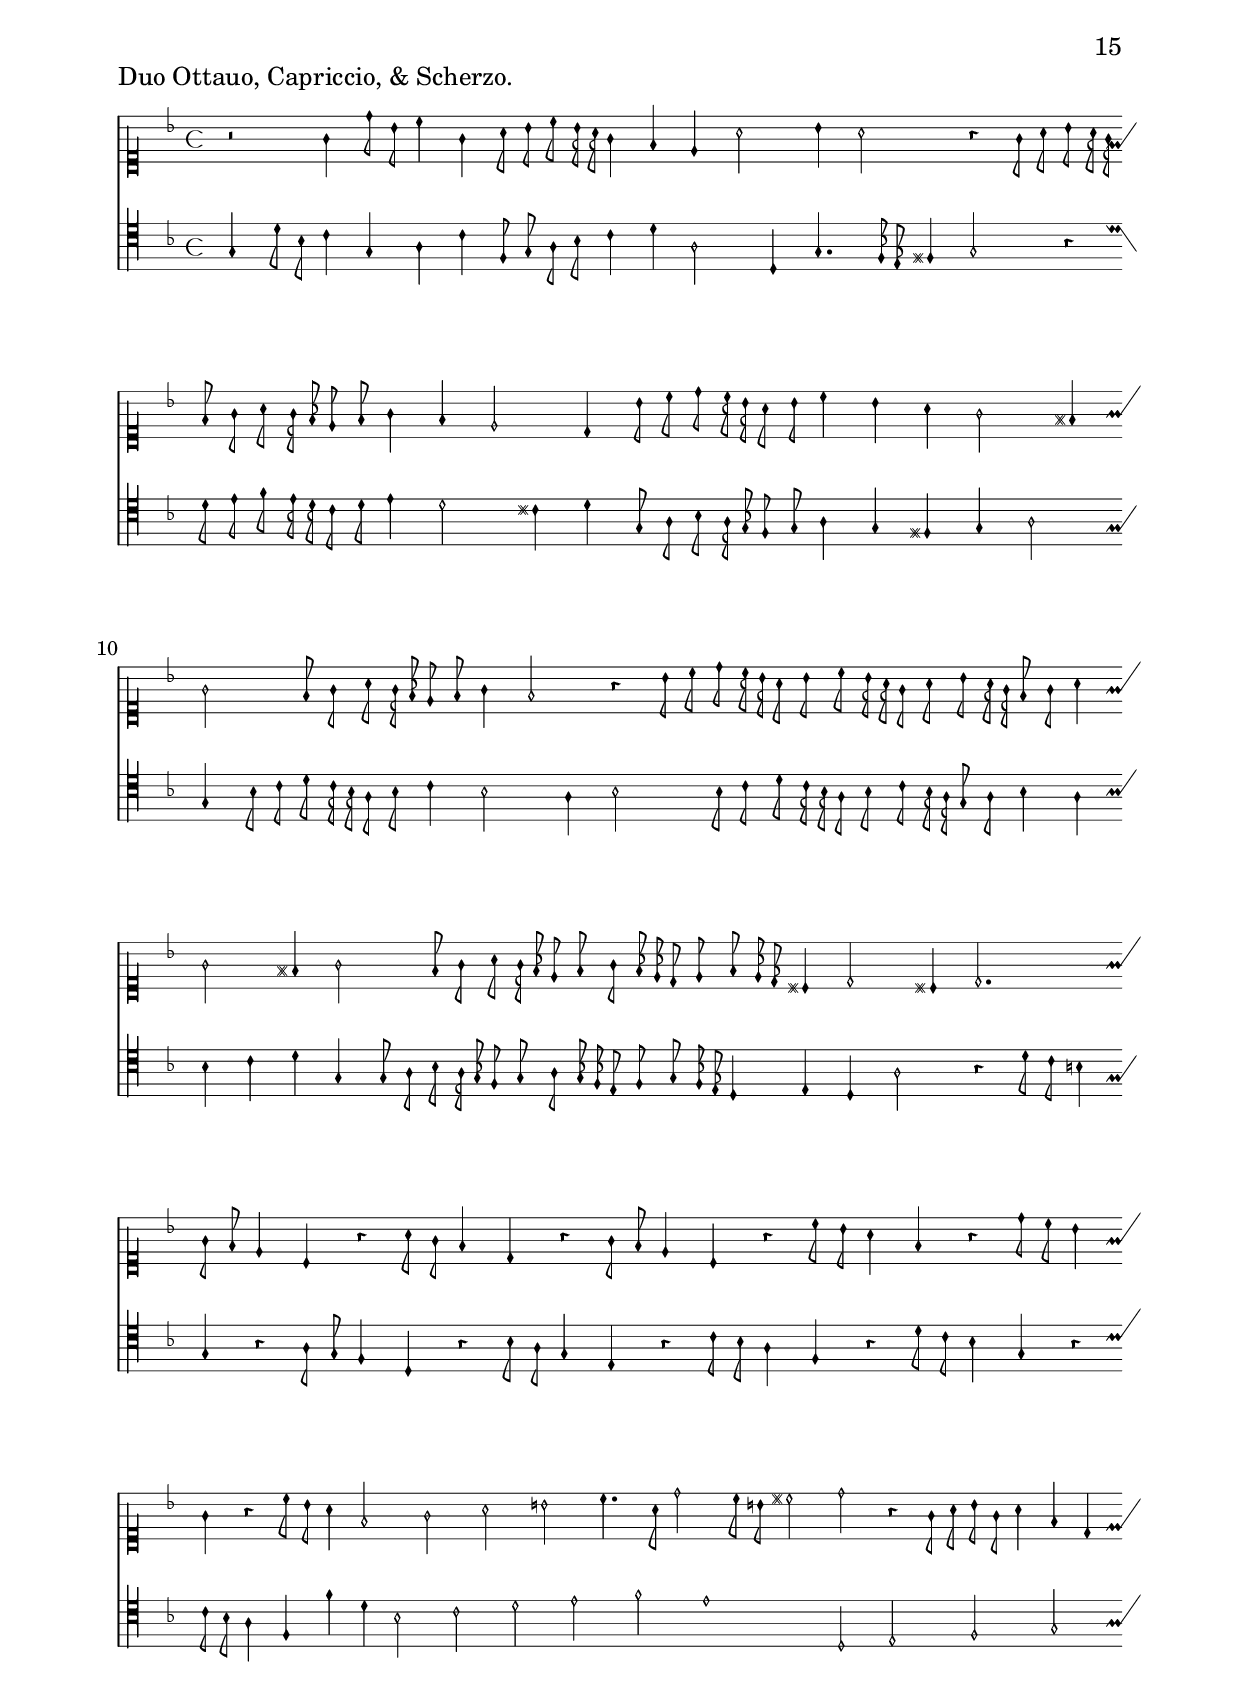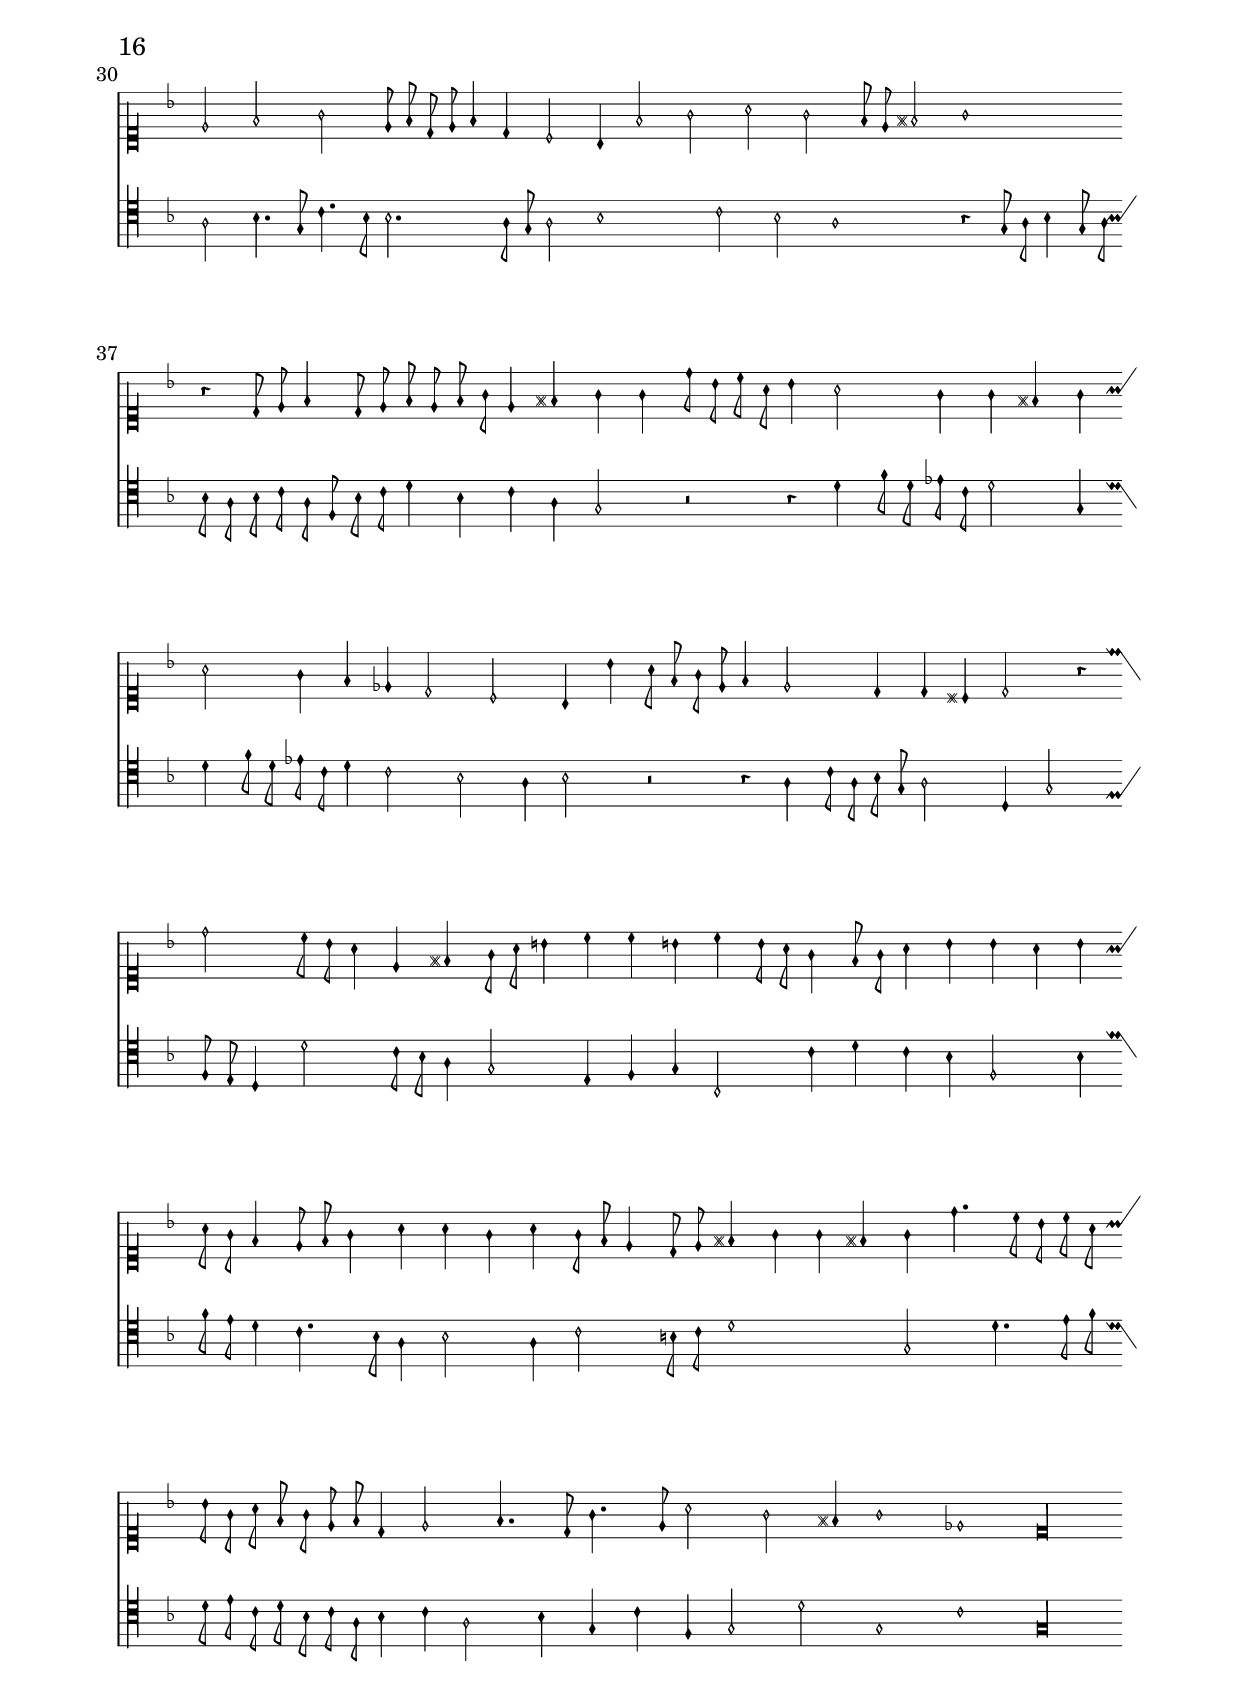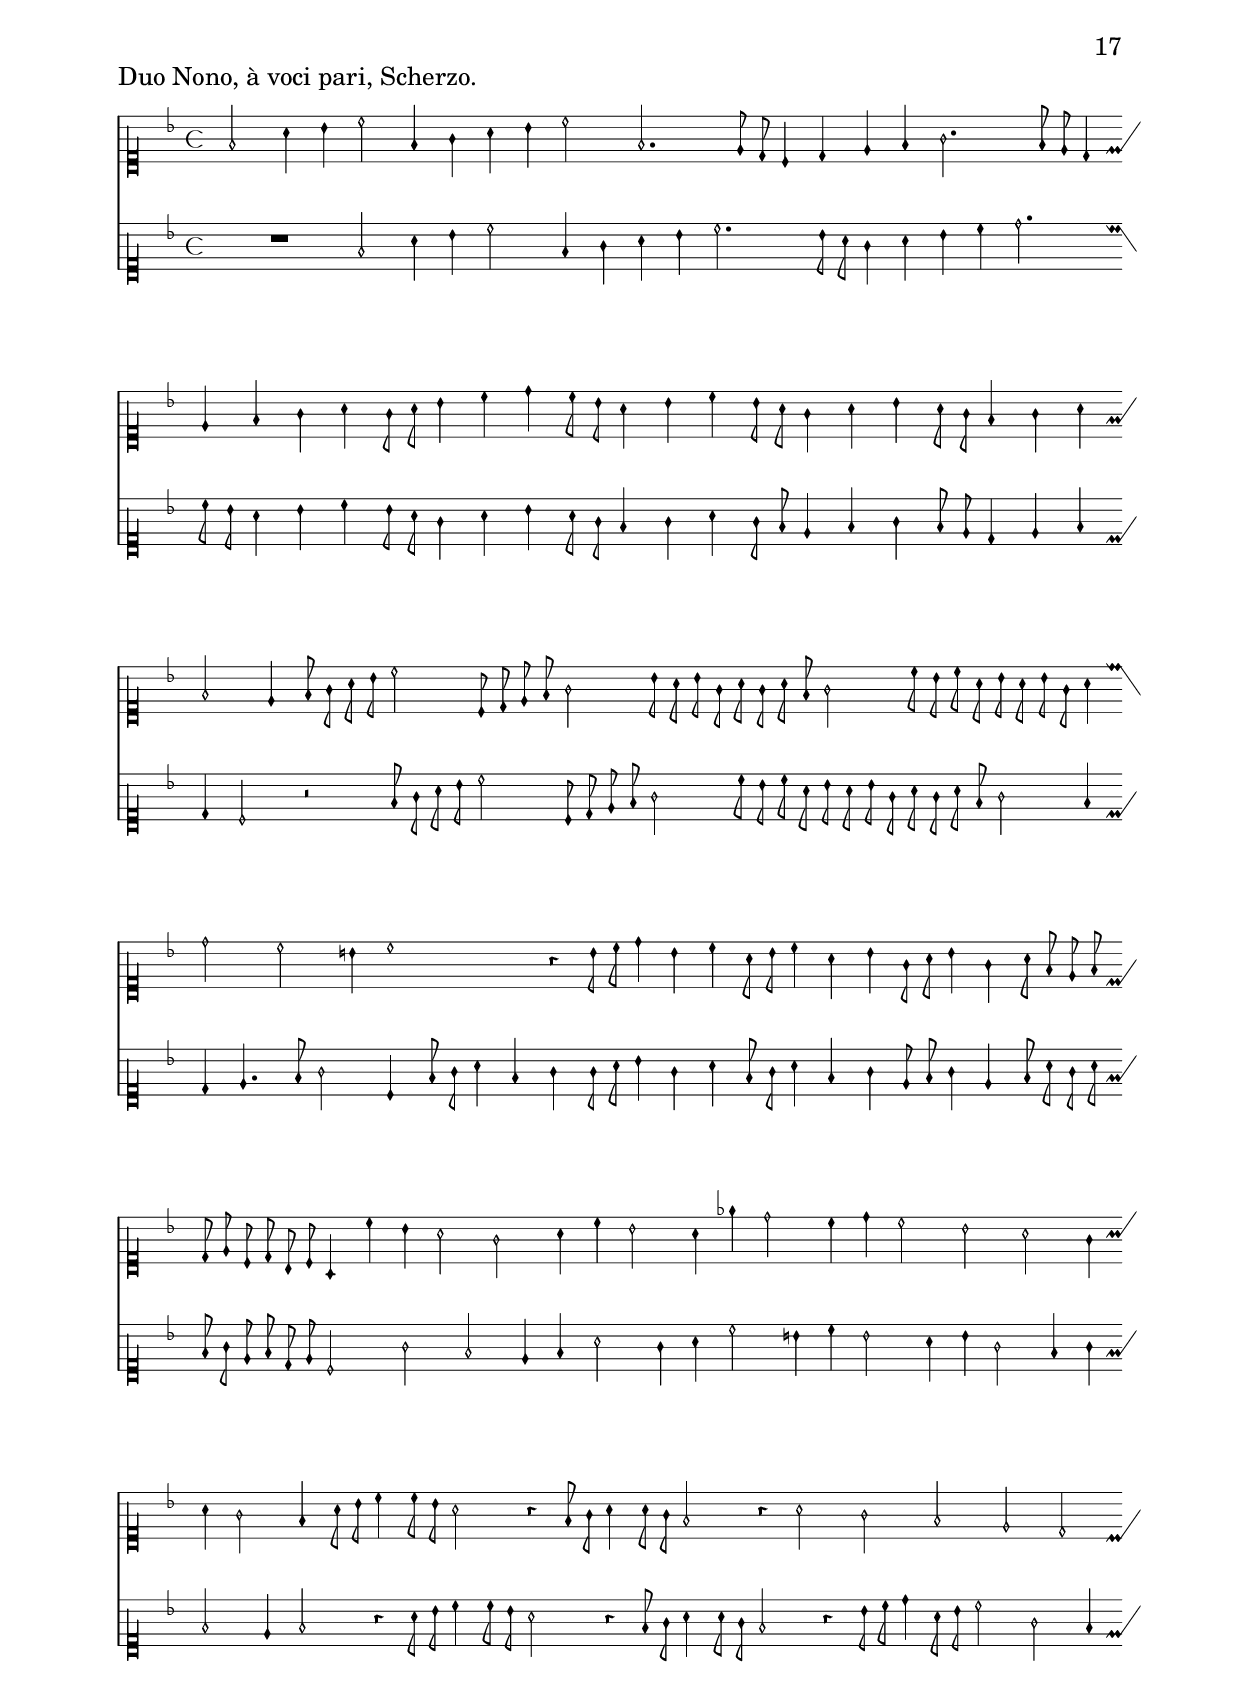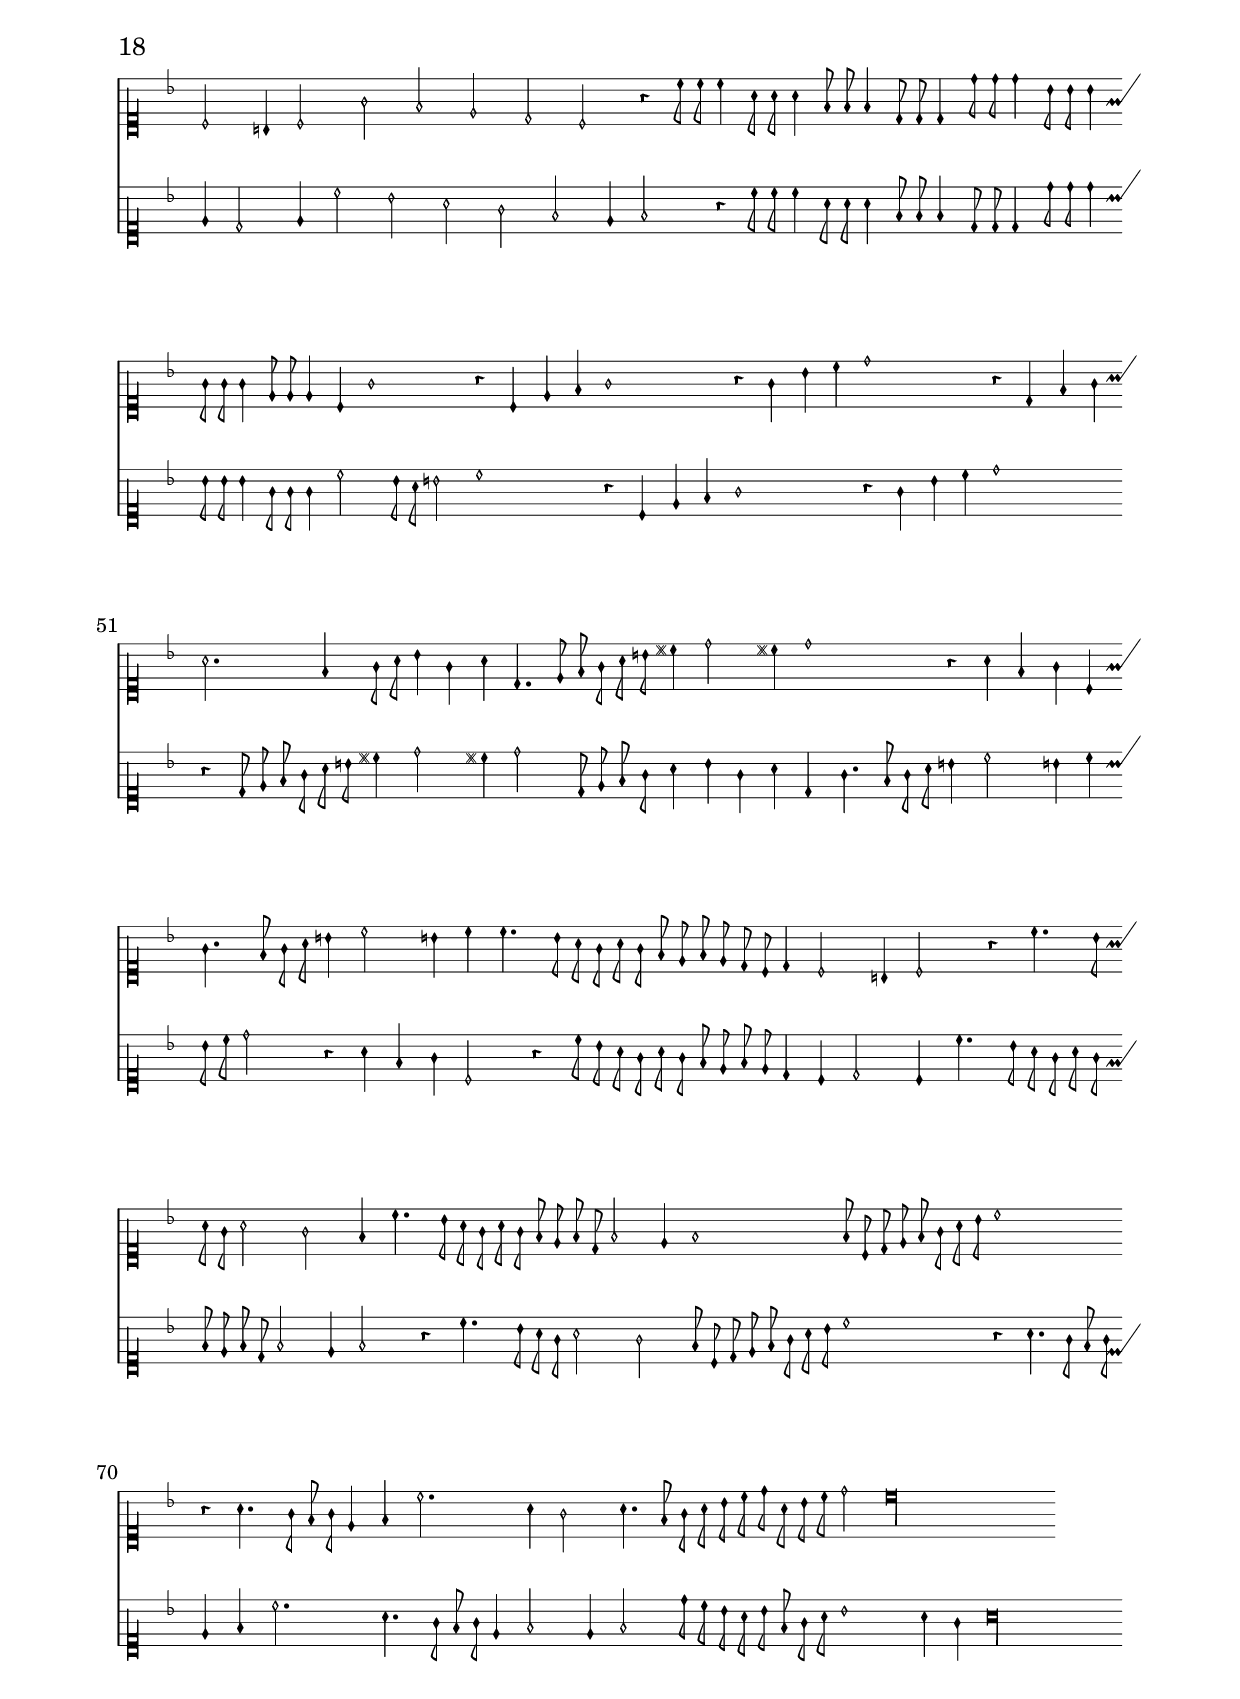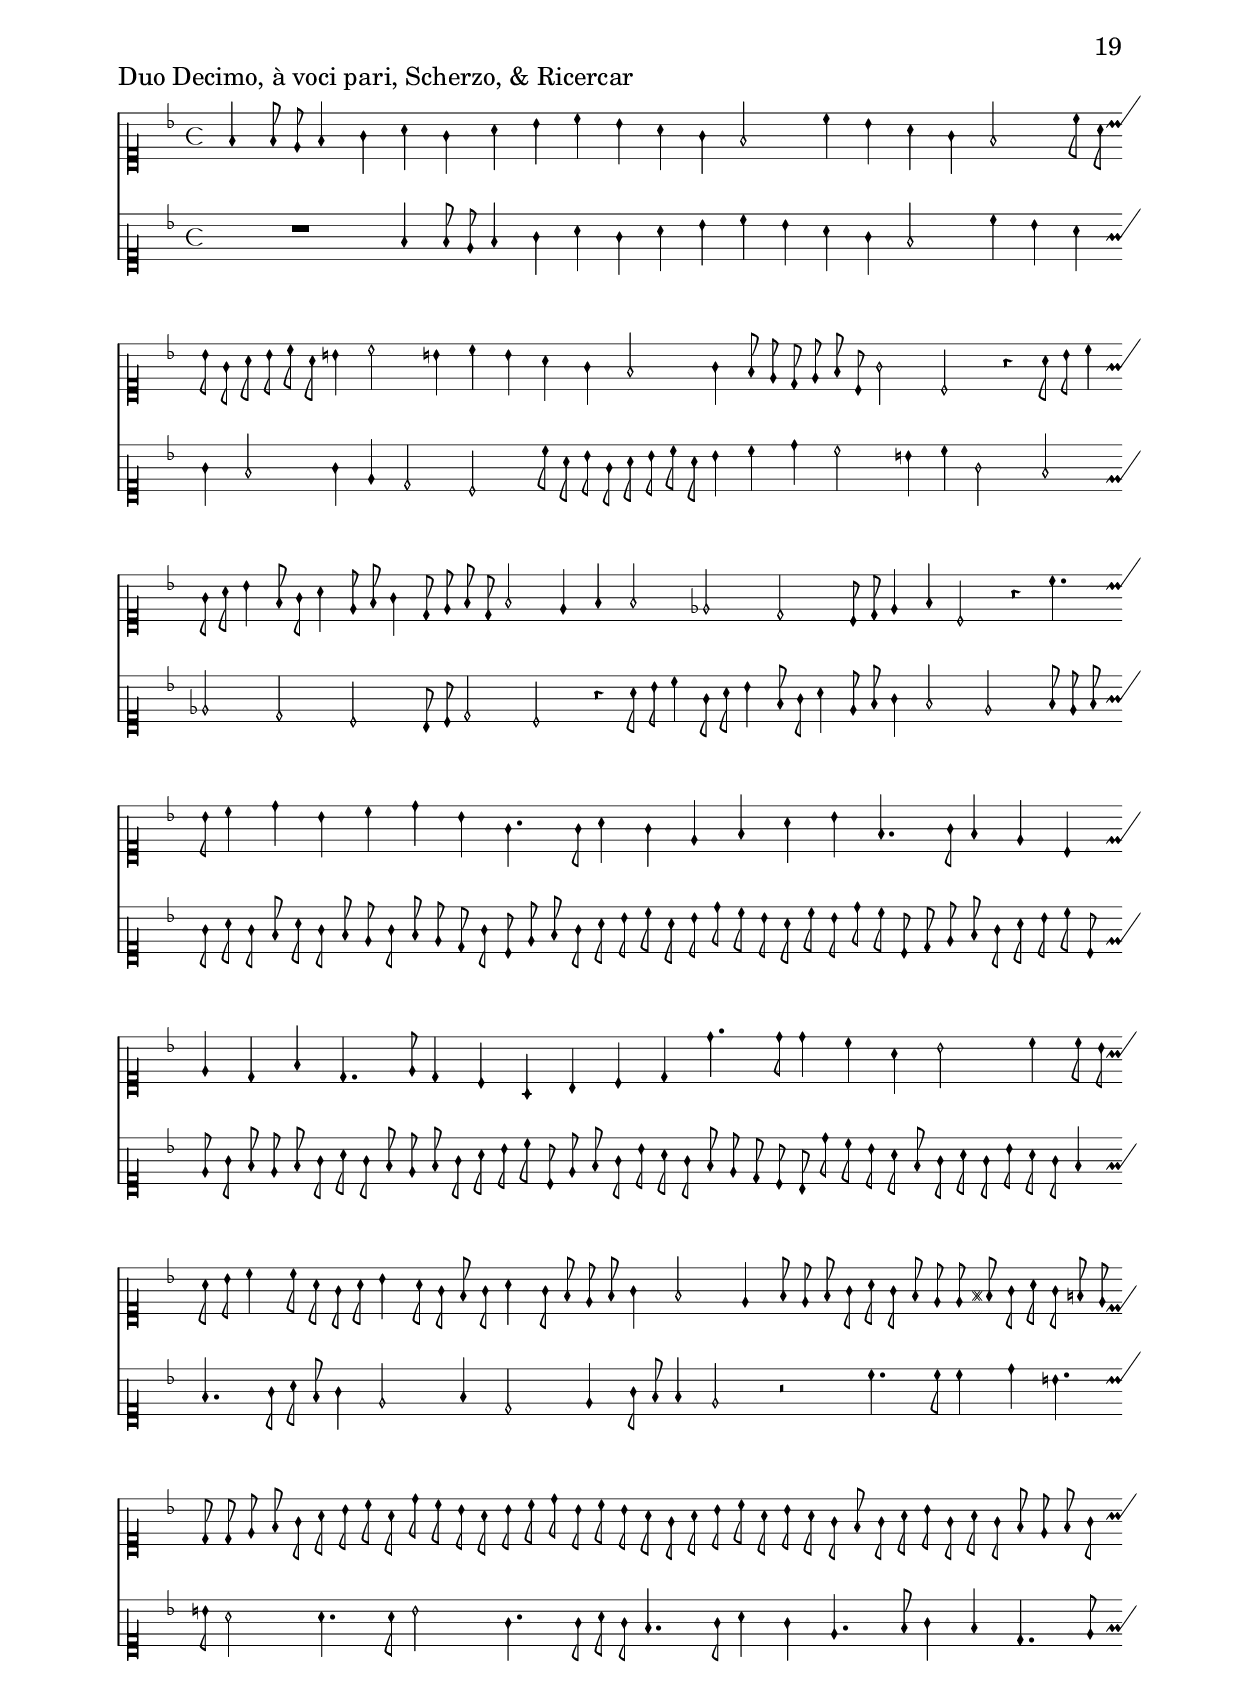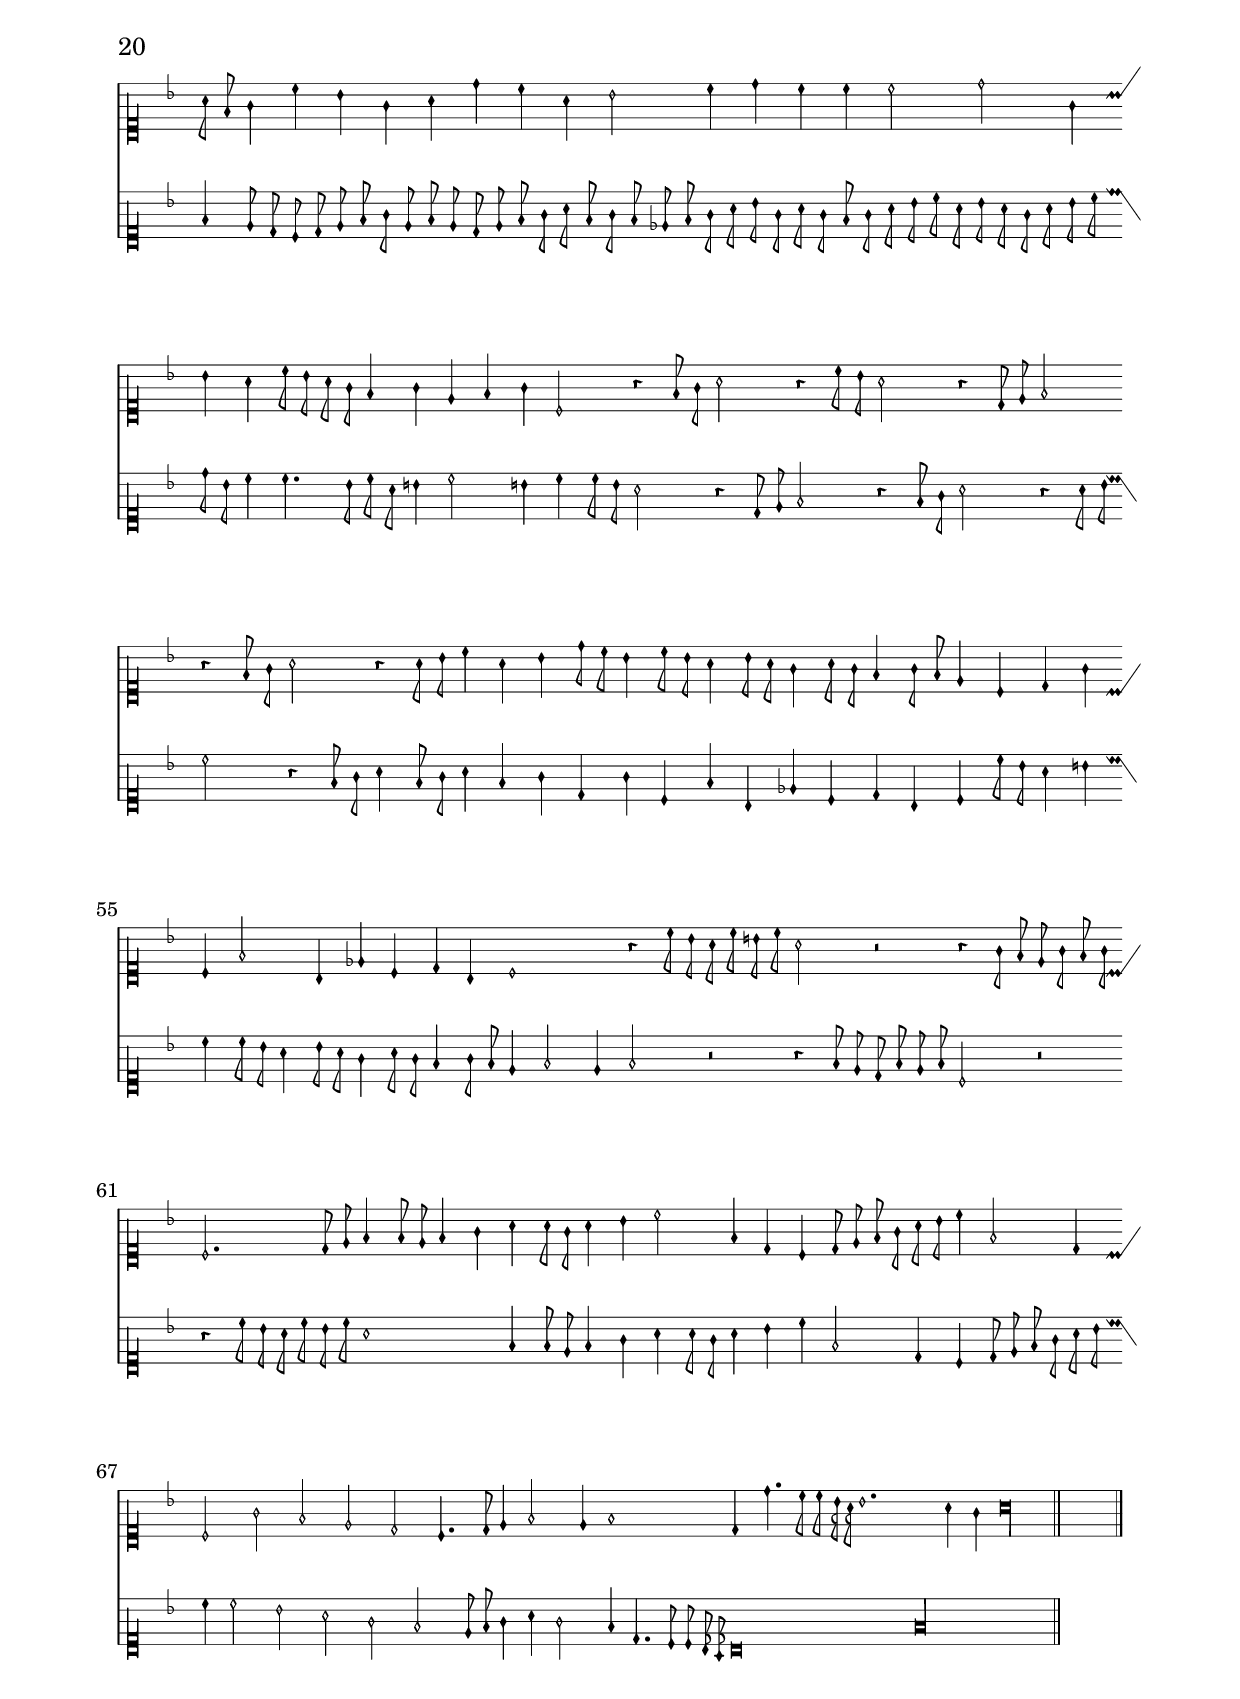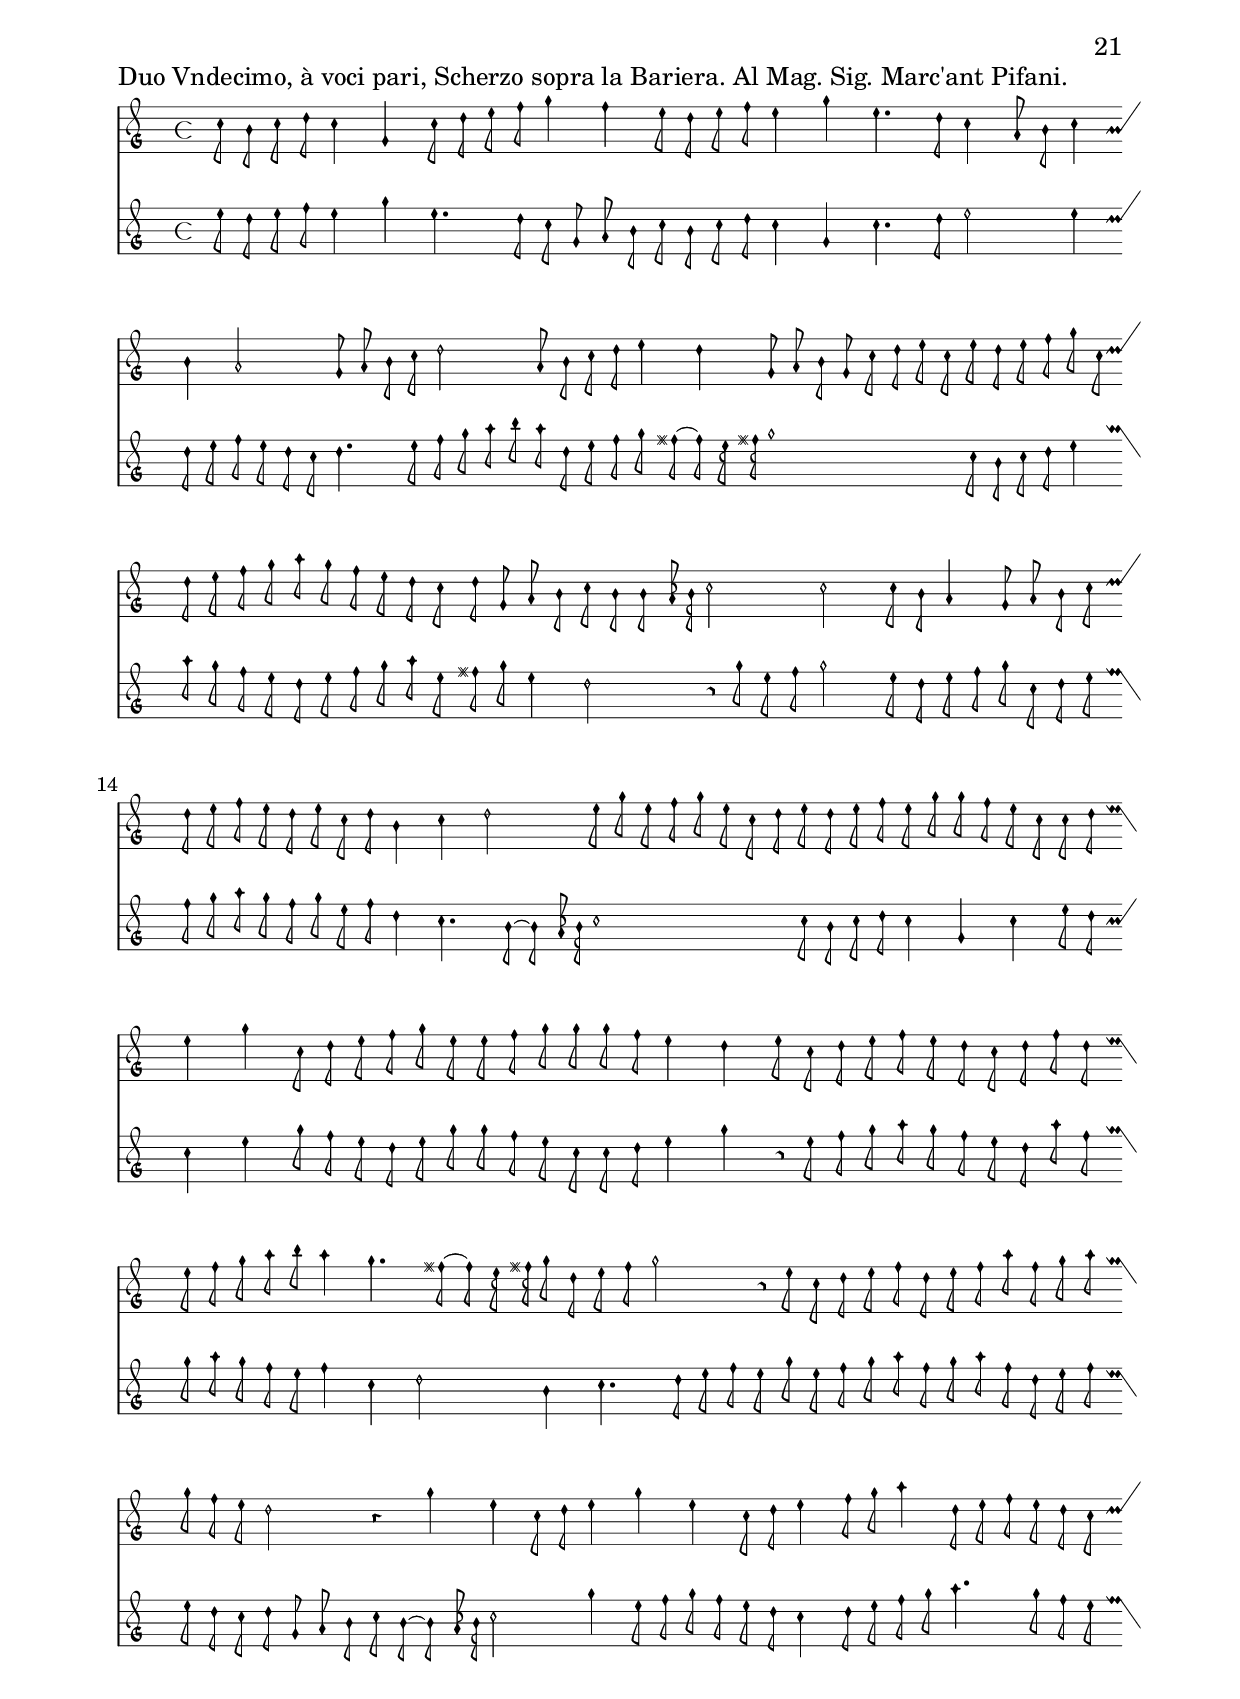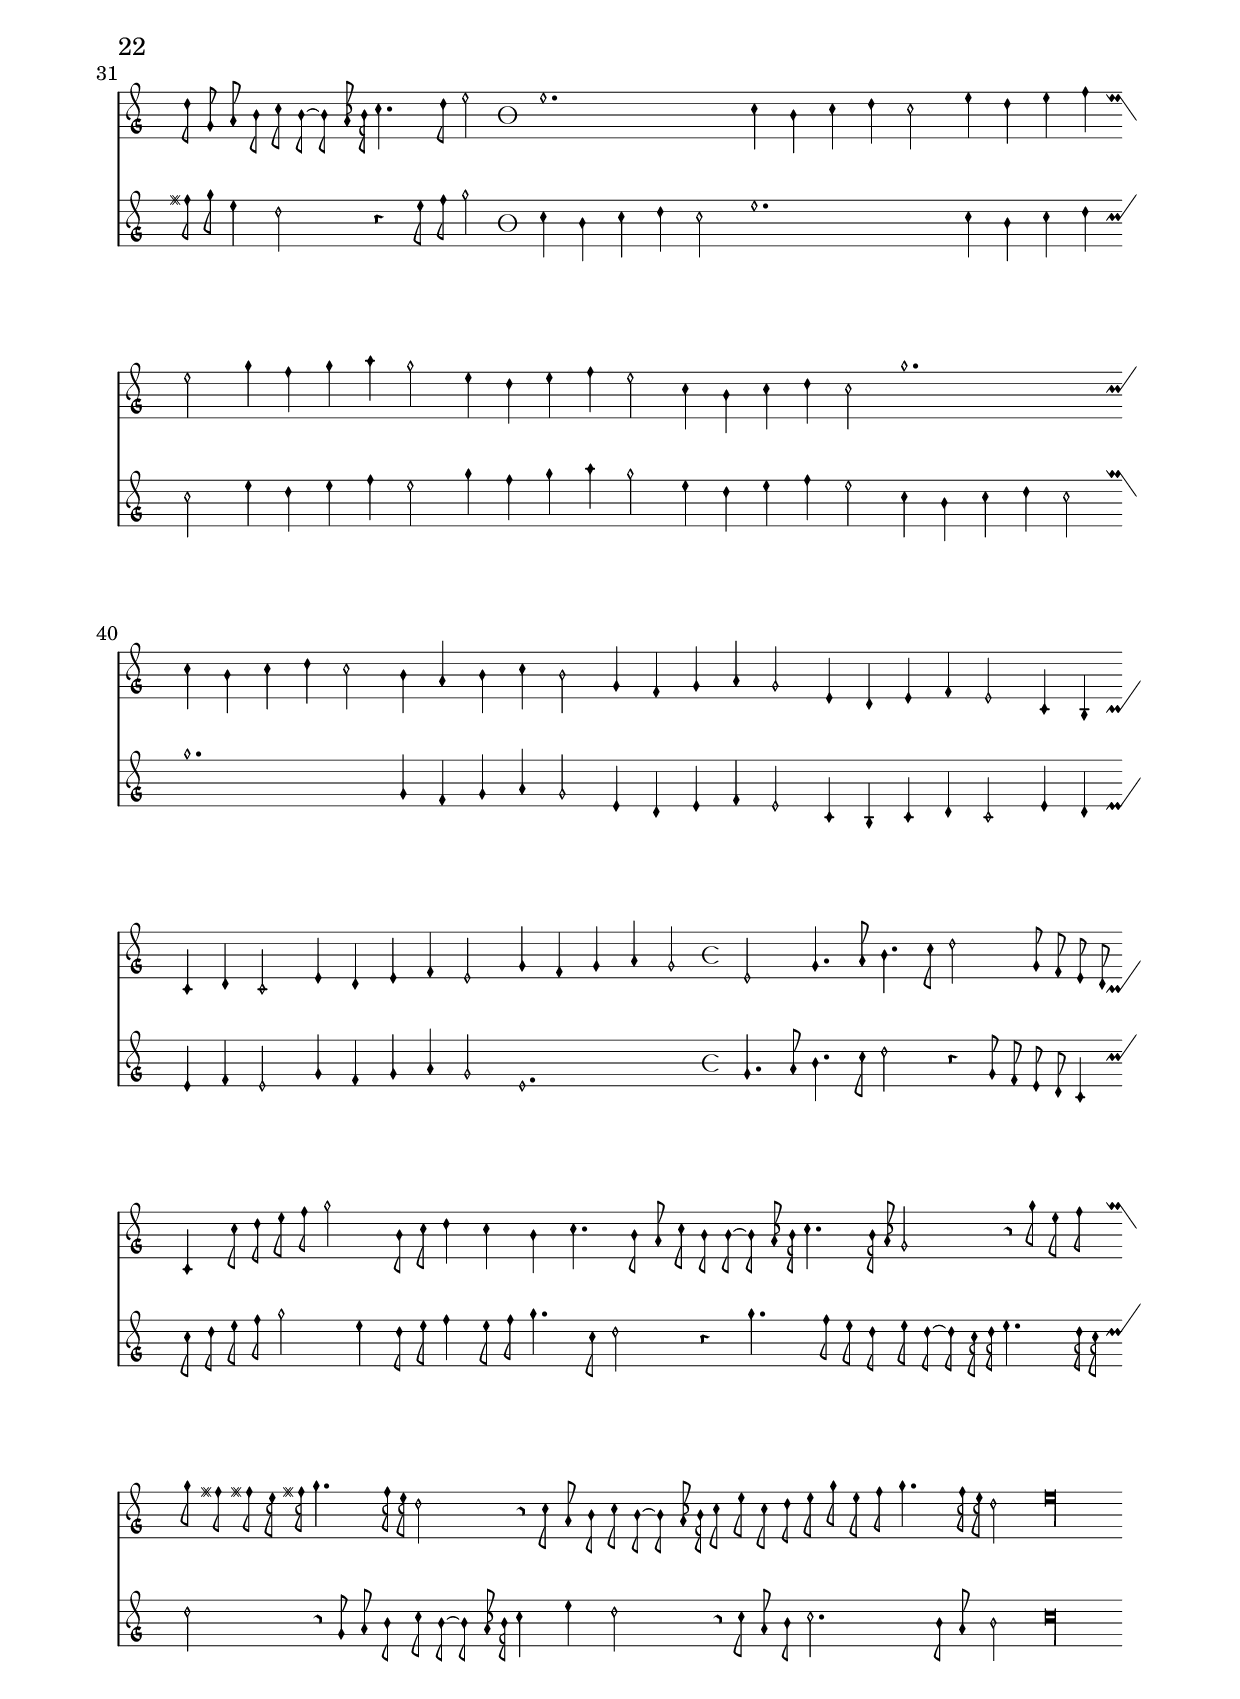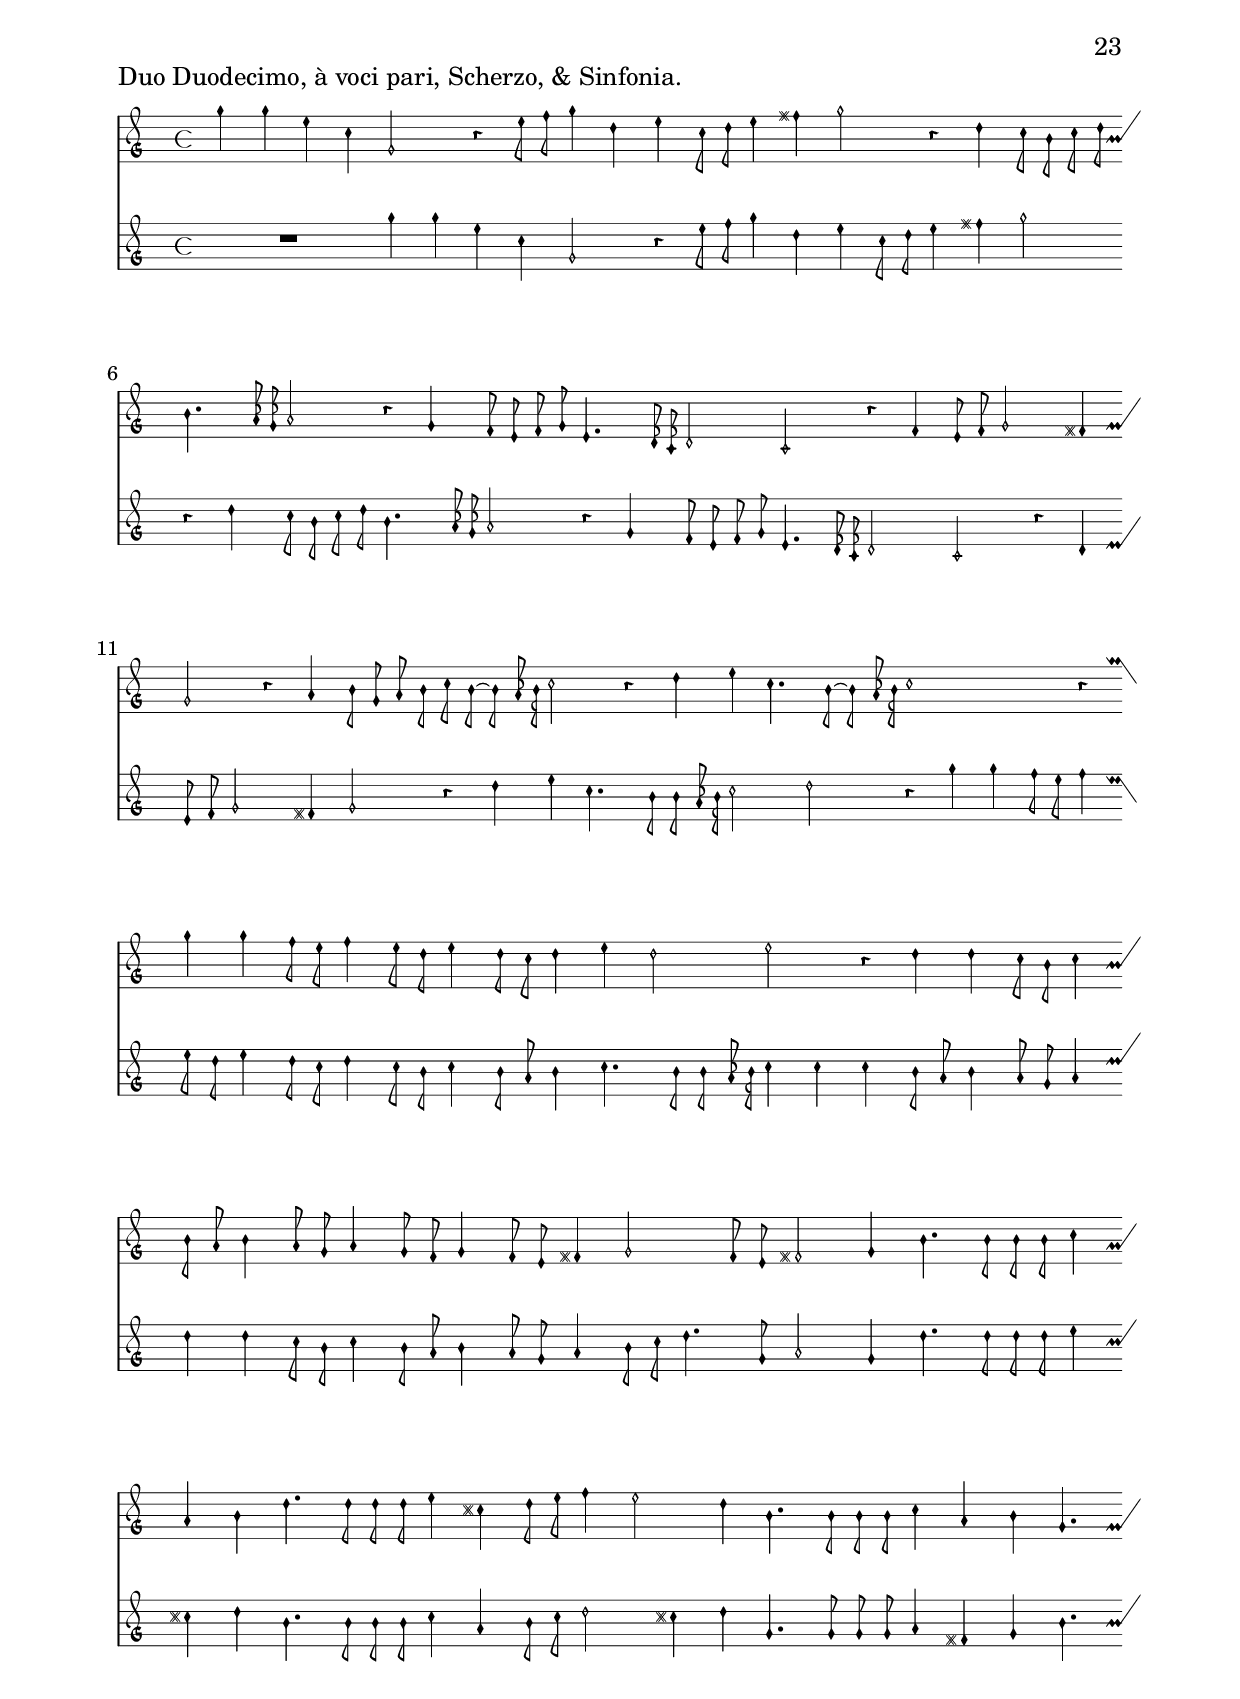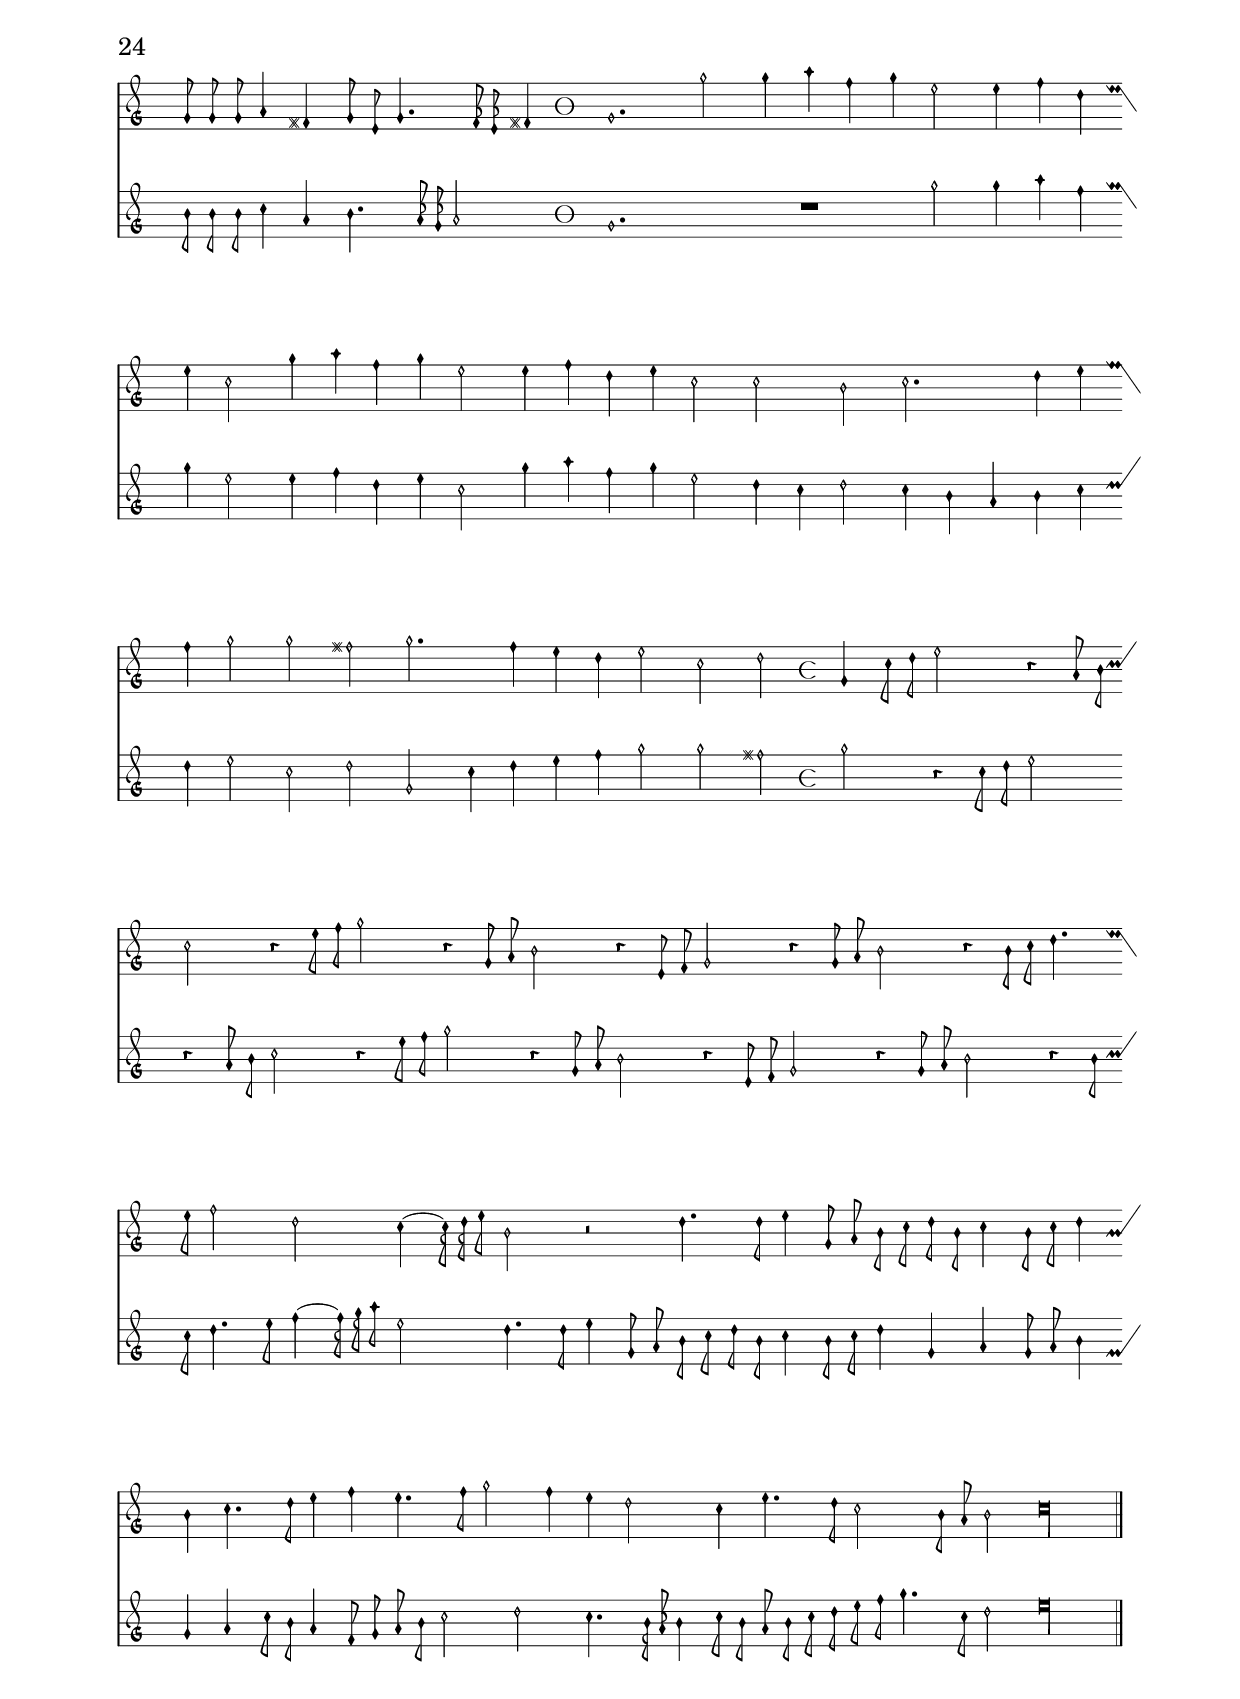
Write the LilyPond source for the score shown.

\version "2.8.8"

#(set-global-staff-size 22)

\paper {   
  #(set-paper-size "a4")
  ragged-last-bottom = ##f
  print-page-number = ##t
  page-top-space = 0\mm
  line-width = 17\cm
  top-margin = 10\mm
  bottom-margin = 10\mm
  after-title-space = 2\mm
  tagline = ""
 }

\header { 
	title = "Sinfonie, Scherzi, Ricercari, Caprici & Fantasie"
	composer = "Antonio Troilo"
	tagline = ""
	}

\score {
	<<
 \new MensuralStaff
    \relative c'' {
	\clef "petrucci-c1"
	\key c \major
	\time 4/4 
	                   
	R1 | a2 a4 a |   % 3
	a4. b8 cis!4 d | a4. b8 c4 b |   % 5
	a4. g16 f e4 a4. gis!16 fis! gis!4 a2 |   % 7
	r4 e e8 f g a | b4 c b2 |   % 9
	r4 e, e e | e cis!8 d e4 f |   % 11
	e2 r4 a8 b | c4 b a8 d, f g |   % 13
	a2 r4 e8 f | g4 f e8 a, c d |   % 15
	e2 r4 a8 b | c b c d e a, b c |   % 17
	b a b c d d, e4 | f g f2 |   % 19
	e4 a4. gis!8 gis fis!16 gis | a2 r4 a8 b |   % 21
	c4 b a8 d, f g | a1 |   % 23
	g | f4 e2 d4 |   % 25
	e2 a | g8 f g e f d e f |   % 27
	e d e c d b c d | c b c a b g a b |   % 29
	c b a2 gis!4 | a2 r4 c' |   % 31
	b2 a | g r4 f |   % 33
	e2 d | c b |   % 35
	a r8 a' c a | e' e, g e b' g b g |   % 37
	d' d, f d a' a, c a | e' c e c g'4 f |   % 39
	e1 | d2 f |   % 41
	e g1 d2 |   % 43
	e1 | r4 a a a |   % 45
	a4. b8 cis!4 d | a d cis! d |   % 47
	a e'2 b2 c2 gis!2  % 49
	e4 a2. gis!8 fis! gis!2 |   % 51
	a4 c4. d8 e4 | b d a4. b8 |   % 53
	c4 b a2. gis!8 fis! gis!2 |   % 55
	a\longa }

 \new MensuralStaff
     \relative c' {
	\clef "petrucci-c4"
	\key c \major
	\time 4/4 
	                   
	a2 a4 a | a4. b8 cis!4 d |   % 3
	a2 r4 d,8 e | f2 e8 a g e |   % 5
	f4. g8 a4 d, | e2 r4 a |   % 7
	a8 b c b a4 e8 f | g e a2 gis!4 |   % 9
	a1 | r4 a a a |   % 11
	a cis,!8 d e4 f | e2 r4 d'8 e |   % 13
	f4 e d8 a c d | e2 r4 a,8 b |   % 15
	c4 b a8 d, f g | a1 |   % 17
	g | f4 e2 d4 |   % 19
	e1 | r4 a8 b c a d4 |   % 21
	c8 c, d e f4. e8 | d e f g a b c d |   % 23
	e e, g a b g b c | d d, a'4 f2 |   % 25
	e4 a4. b8 c d | e2 d |   % 27
	c b | a g |   % 29
	f e | f4. g8 a2 |   % 31
	g8 f g e f d e f | e d e c d g a b |   % 33
	c b c a b g a b | c b a2 gis!4 |   % 35
	a1 | e2 g |   % 37
	d f | c2. d4 |   % 39
	e8 a c a e' e, g e | b' g b g d' d, f d |   % 41
	a' a, c a e' c e c | g' c, e f g4 f |   % 43
	e a a a | a4. b8 cis!4 d |   % 45
	a2 r4 d | cis! d a d2  % 47
	cis!8 d e2 | r4 a, e2 |   % 49
	r4 c'2 b8 a | b1 |   % 51
	r4 a c4. d8 | e4 b d d, |   % 53
	a' b c2 | b1 |   % 55
	a\longa }
 >>
\header { piece = "Duo Primo, Ricercar, & Capriccio." }
\layout {
	indent = 0.0 \mm
	system-count = #12
      }
}

\score {
	<<
 \new MensuralStaff
    \relative c'' {
	\clef "petrucci-c1"
	\key c \major
	\time 4/4 
	                   
	a4 a8 b c4 b | a g f e |   % 3
	d g8 a bes!4 a4. b8 c d e2 |   % 5
	d4 c b2 | r e,8 f g a |   % 7
	b4 c d2 | r4 c c c8 b |   % 9
	a4 d d d8 c | b4 e e e8 d |   % 11
	c4 e, e e8 f | g4 d d d8 e |   % 13
	f g a b cis!4 d | gis,! a4. gis16 f gis!4 |   % 15
	a a8 g fis!2 | g4 g8 f e4 e |   % 17
	e e8 f g2 | d4 d8 e f4. g8 |   % 19
	a b c d e4 d2 c4 b2 |   % 21
	r4 e4. d8 cis! d | b c a b gis!2 |   % 23
	e4. fis!8 gis!4 a | b e2 ~ e8 d16 c |   % 25
	b4 a gis! b2 c16 b c a b2 |   % 27
	a4 e2 b4 | d a c g8 a |   % 29
	b c d4 a8 b c d | e4 a4. b8 c a |   % 31
	b4 e,4. f8 g e | a g f e f2 |   % 33
	e2. d8 e | fis! g e4 d2 |   % 35
	c r4 c' | f,8 e d c d e f g |   % 37
	a b c d e a, b c | d g, a b c b b a16 b |   % 39
	c1 | r4 g8 a b c d2   % 41
	cis!4 d d,8 e | f g a2 gis!4 |   % 43
	a2 a4 b | c2 b |   % 45
	a g | f e |   % 47
	d f | e a4. b8 |   % 49
	c2 a2. gis!8 fis! gis!2 |   % 51
	a\longa }

 \new MensuralStaff
     \relative c' {
	\clef "petrucci-c4"
	\key c \major
	\time 4/4 
	                   
	r2 a4 a8 b | c4 b a g |   % 3
	f e d2 | r4 a'8 b c4 b2  % 5
	a2 gis!4 | a4. b8 c d e4.  % 7
	d8 c4. b16 a b4 | c2 r4 a |   % 9
	a a8 g fis!4 g | g g8 f e4 a |   % 11
	a a8 b c4 g | g g8 a b4 f |   % 13
	f f8 g a4 d, | e e' e e8 d |   % 15
	cis!4 d d d8 cis | b4 c c c8 b |   % 17
	a4 e e e8 f | g4 d d d8 e |   % 19
	f g a b cis!4 d | gis,! a4. gis16 f gis!4 |   % 21
	a1 | r2 r4 e'4.   % 23
	d8 c d b c a b | gis!2 e4. fis!8 |   % 25
	gis!4 a b2 | e,4 a2 gis!4 |   % 27
	r a e g | d f c8 d e f |   % 29
	g4 d8 e f g a4. g8 f e f2 |   % 31
	e r4 c' | f,8 e d c d e f g |   % 33
	a b c d e a, b c | d g, a b c b b a16 b |   % 35
	c4. b8 a g f e | d4 bes'!2 a8 g |   % 37
	f g a b c4 b8 a | b4 c d2 |   % 39
	a a4 b | c2 b |   % 41
	a g | f e |   % 43
	d f | e1 |   % 45
	a8 b c d e4 c2 b4 c g8 a |   % 47
	b c d2 a8 b | c d e e, f e f g |   % 49
	a4 b c d | b1 |   % 51
	a\longa }
 >>
\header { piece = "Duo Secondo, Sinfonia, & Ricercar." breakbefore = ##t }
\layout {
	indent = 0.0 \mm
	system-count = #12
      }
}

\score {
	<<
 \new MensuralStaff
     \relative c'' {
	\clef "petrucci-c1"
	\key c \major
	\time 4/4 
	                   
	R1 | d,2 d4 d |   % 3
	bes'!4. a8 g4 fis! | g8. f!16 e4 f8. e16 d4 |   % 5
	e8. d16 c4 d8. c16 b4 | c8. b16 a4 d cis! |   % 7
	d d'8. c16 b4 c8. b16 | a4 bes!8. a16 g4 a8. g16 |   % 9
	fis!4 g8. f!16 e4 f8. e16 | d4 f4. e8 e d16 e |   % 11
	f4 a8. g16 fis!4 g8. f!16 | e4 f8. e16 d4 e8. d16 |   % 13
	cis!4 d8. c!16 b4 c8. b16 | a4 c b2 |   % 15
	a4 a' a a | f'4. e8 d4 cis! |   % 17
	d e a, d8. c16 | b4 c8. b16 a4 d8. c16 |   % 19
	b8 c d4. cis!8 cis b16 cis | d1 |   % 21
	r4 d g,8 a b c | d c b d c4 b8 a |   % 23
	b4 g a2 | g r4 d' |   % 25
	g,8 a b c d4 g, | c b8 a b4 c8 b |   % 27
	a4 d4. c8 b a | g4 c4. b8 a g |   % 29
	f e d e f g a b | c c, e f g d f g |   % 31
	a f a b c a c d | e e, g a b g b c |   % 33
	d d, f g a a, c d | e f g g, b c d e |   % 35
	f g a a, c d e f | g a b c d d, f g |   % 37
	a b c d e2 | b8 c d2 c8 b |   % 39
	a4 c2 b8 a | g4. f16 e d4. e8 |   % 41
	f4. e16 d c2 | g'4. f16 e d4 a'4.   % 43
	b8 c4. b16 a g4 | b d2 a8 b |   % 45
	cis!4 d4. cis16 b cis!4 | d c8 d e4. d16 c |   % 47
	b4 c4. b16 a b4 | c f,8 g a4. g16 f |   % 49
	e4 f4. e16 d e4 | f4. g8 a4. b8 |   % 51
	c b a4. g16 f gis!4 | a f4. e16 d e4 |   % 53
	f d4. c16 b cis!4 | d f e2 |   % 55
	r4 f2 g16 e f g | a4 f4. e8 d2   % 57
	cis!8 b cis!2 | d\longa }

 \new MensuralStaff
     \relative c {
	\clef "petrucci-c4"
	\key c \major
	\time 4/4 
	                   
	d2 d4 d | bes'!4. a8 g4 fis! |   % 3
	g8 d e f g4 d'8. c16 | b4 c8. b16 a4 bes!8. a16 |   % 5
	g4 a8. g16 fis!4 g8. fis16 | e4 f8. e16 d4 a' |   % 7
	d,2 g8. f16 e4 | f8. e16 d8 d' e8. d16 cis!4 |   % 9
	d8. c16 b4 c8. b16 a4 | bes!4. a8 g2 |   % 11
	f4 d d'8. c16 b4 | c8. b16 a4 bes!8. a16 g4 |   % 13
	a8. g16 fis!4 g8. fis16 e4 | c'8. b16 a2 gis!4 |   % 15
	a2 r4 d | d d f4. e8 |   % 17
	d4 cis! d2 | g,8. f16 e4 a8. g16 fis!4 |   % 19
	g8 a bes! g a2 | r4 d g,8 a b c |   % 21
	d c b d c4 b8 a | b4 g a2 |   % 23
	g r4 d' | g,8 a b c d4 g, |   % 25
	c b8 a b4 c8 b | a4 d g, a4.  % 27
	g8 f e d4 g4. f8 e d c2 |   % 29
	d d8 e f g | a2 g4 d8 e |   % 31
	f4. e16 d c2. e8 f g4. f16 e |   % 33
	d2. a'8 b | c4. b16 a g4 b8 c |   % 35
	d4. c16 b a8 b c d | e2 d4. c16 b |   % 37
	a4. b8 c4. b16 a | g8 a b c d d, f g |   % 39
	a f a b c c, e f | g e g a b g b c |   % 41
	d d, f g a a, c d | e f g a b c d d, |   % 43
	f g a b c d e f | g g, b c d d, f g |   % 45
	a4 bes!8. a16 g4 a | d,8 f a b c c, e f |   % 47
	g4 a8. g16 fis!4 g | c,8 c' d e f f, a b |   % 49
	c4 d8. c16 b4 c | f,8 d d' e f a, c d |   % 51
	e4 f8. e16 d4 e | a, d8. c16 b4 c |   % 53
	f, bes!8. a16 g4 a | d, d'4. cis!8 cis! b16 cis |   % 55
	d4 d,2 e4 | f2 g |   % 57
	a1 | d,\longa }
 >>
\header { piece = "Duo Terzo, Sinfonia, & Capricio." breakbefore = ##t }
\layout {
	indent = 0.0 \mm
	system-count = #13
      }
}

\score {
	<<
 \new MensuralStaff
     \relative c'' {
	\clef "petrucci-c1"
	\key c \major
	\time 4/4 
	                   
	R1 | d,2 f8 d e f |   % 3
	g4. f16 e d4 c8 d | e f g2 f8 g |   % 5
	a f g a bes!2 | a4 g8 f g4 f8 e |   % 7
	f4 e8 d e2 | d r4 a' |   % 9
	c a e'8 a, f d | a'4 r8 a bes!4 a2  % 11
	d,8 e f g a4 | bes!2 a8 g f e |   % 13
	d4. e8 f4. e16 d | cis!4 d2 cis!4 |   % 15
	d2 r4 a' | a c b4. b8 |   % 17
	a4. g16 f e2 | r4 d d f |   % 19
	e4. e8 d4 e | f4. e16 d cis!8 d4 cis!8 |   % 21
	d2 r4 c8 d | e f g4 d8 e f g |   % 23
	a b c4 a8 b c d | e4 a,2 g8 f |   % 25
	g2 a4 b | c a8 b c4 b8 a |   % 27
	g4 f2 e4 | r f8 g a b c d |   % 29
	e4 e, g f8 e | d4 a' d c8 b |   % 31
	a4 d f e8 d | c4 c, f e8 d |   % 33
	c4 f a g8 f | e4 a4. g16 f gis!4 |   % 35
	a2 r4 a8 g | f g f e d4 d'8 c |   % 37
	b c b a g4 g8 f | e f e d c2 |   % 39
	r4 g' a8 g a f | e f4 e8 f2 |   % 41
	r4 f16 e f d e2 | d4 f d8 e f d |   % 43
	e4 d2 cis!4 | f4. g8 a2 |   % 45
	a8 g a b c4 a | b8 c d4 d,4. e8 |   % 47
	f g a b c4 a | g f4. e8 e d16 e |   % 49
	f2 a2. e4 f2 |   % 51
	e d2. c8 b cis!2 |   % 53
	d\longa }


 \new MensuralStaff
     \relative c {
	\clef "petrucci-c4"
	\key c \major
	\time 4/4 
	                   
	d2 f8 d e f | g4. f16 e d4 c8 d |   % 3
	e f g4 fis!8 g a2 g8 a bes!2 |   % 5
	a4 g8 f g4 f8 e | f4 e8 d e2 |   % 7
	d r4 a' | f d a'8 a f d |   % 9
	a'2 r8 a bes!4 | a2 d,8 e f g |   % 11
	a4 bes! a8 g f e | d4 e f2 |   % 13
	g8 a bes! g a d, f g | a1 |   % 15
	r4 d d f | e4. e8 d4 e |   % 17
	f4. e16 d cis!8 d4 cis!8 | d2 r4 d, |   % 19
	a'4. a8 bes!4 a8 g | f d f g a2 |   % 21
	r4 d,8 e f g a b | c4 c, g' f8 e |   % 23
	d4 a' d c8 b | a4 d f e8 d |   % 25
	c4 c, f e8 d | c4 f a g8 f |   % 27
	e4 f16 g a b c4 c, | f d8 e f g a b |   % 29
	c2 g8 a bes!2 a4 f8 g a g |   % 31
	f e d4 a'8 b c b | a g f e d4 a'4.   % 33
	g8 f e d4 e | c' b8 a b2 |   % 35
	r4 a8 g f g f e | d4 d'8 c b c b a |   % 37
	g4 g8 f e f e d | c4 g' a8 g a f |   % 39
	e f4 e8 f2 | r4 c d8 e f d |   % 41
	e4 d2 cis!4 | d1 |   % 43
	r4 f16 e f d e2 | d1 |   % 45
	f4 d e f | g2. f8 e |   % 47
	d2 c4 d | e f g2 |   % 49
	f2. g4 | a2 d |   % 51
	c bes! | a1 |   % 53
	d,\longa }
 >>
\header { piece = "Duo Quarto, Capricio, & Fantasia." breakbefore =##t }
\layout {
	indent = 0.0 \mm
	system-count = #12
      }
}

\score {
	<<
 \new MensuralStaff
     \relative c'' {
	\clef "petrucci-c1"
	\key c \major
	\time 4/4 
	                   
	d,8 e f g a4 e | f2 e |   % 3
	r4 a4. g16 f g f e d | f2 e |   % 5
	r4 d'4. c16 bes c bes a g | bes!2 a |   % 7
	r4 g a4. g16 f | e8 f e d cis! d4 cis!8 |   % 9
	d4 a'2 gis!8 a | b a b c b4 b |   % 11
	c4. b16 a g8 a g f | e4 f2 e4 |   % 13
	f8 a f g a2 | r8 f d e f2 |   % 15
	r8 f d e f g a b | c d e c d c b a |   % 17
	b e, f g a gis! gis fis!16 gis | a8 c, d e f e e d16 e |   % 19
	f8 a, b c d cis! cis b16 cis | d2 r8 a' g f |   % 21
	e a, c d e d c b | a a' c b a f a b |   % 23
	c4 b8 a gis!4 e | f e8 d cis!2 |   % 25
	d4 e f g | a2 e |   % 27
	f1 | e |   % 29
	r4 d8 e f g a b | c c, e f g2.  % 31
	a4 g2 | f4 c'2 g8 a |   % 33
	e4 f4. e8 e d16 e | f4. g8 a2.  % 35
	bes!4 a2 | g4 d'2 a8 bes! |   % 37
	fis!4 g4. fis!8 fis e16 fis | g4. a8 b2.  % 39
	c4 b2 | a4 e'2 b8 c |   % 41
	gis!4 a4. gis!8 gis f16 gis | a4. b8 c b a g |   % 43
	f e d4 bes'!2 | a4. g16 f e8 f e d |   % 45
	cis!4 d e2 | r4 d2 cis!8 d |   % 47
	e4 f e2 | r4 a2 gis!8 a |   % 49
	b4 c b2 | r4 a g8 f e g |   % 51
	f e d f e4 c'2 b8 a g4 f |   % 53
	e a2 g8 f | e4 d cis! d |   % 55
	e a e d | cis! d2 cis!4 |   % 57
	d\longa }

 \new MensuralStaff
     \relative c {
	\clef "petrucci-c4"
	\key c \major
	\time 4/4 
	                   
	R1 | d8 e f g a4 e |   % 3
	f2 e | r4 d'4. c16 b c8 b16 a |   % 5
	bes!2 a | r4 g4. f16 e f8 e16 d |   % 7
	e8 f g e f d f g | a d, f g a2 |   % 9
	d,4 d' e4. d16 c | b8 c b a gis! a4 gis!8 |   % 11
	a4. g16 f e4. f8 | g4 a g2 |   % 13
	f r8 f d e | f2 r8 bes! g a |   % 15
	bes!4. a16 g f8 e f g | a f g a g2.  % 17
	f4 e2 | a4 bes! g2 |   % 19
	f4 g e2 | d4 e f g |   % 21
	a2 e | f1 |   % 23
	e | r8 a c b a4. a8 |   % 25
	bes!4 a8 g f e d e | f g a b c d e c |   % 27
	d d, f g a f a b | c c, e f g c, e f |   % 29
	g a b c d2 | r4 c2 g8 a |   % 31
	e4 f4. e8 e d16 e | f8 g a b c2.  % 33
	d4 c2 | f,4 d'2 a8 bes! |   % 35
	fis!4 g4. fis!8 fis e16 fis | g8 a b c d2.  % 37
	e4 d2 | g,4 e'2 b8 c |   % 39
	gis!4 a4. gis!8 gis fis!16 gis | a8 b c d e2.  % 41
	f4 e2 | a,8 b c b a g f e |   % 43
	d4 bes'!4. a8 g4 | f4. g8 a2 |   % 45
	r4 d2 cis!8 d | e4 f e2 |   % 47
	r4 a,2 gis!8 a | b4 c b2 |   % 49
	r4 a g8 f e g | f e d f e2 |   % 51
	d r4 a'2 g8 f e4 d |   % 53
	cis! f2 e8 d | cis!4 d e f |   % 55
	e d cis! d | e1 |   % 57
	d\longa }
 >>
\header { piece = "Duo Quinto, Ricercar, & Sinfonia" breakbefore = ##t }
\layout {
	indent = 0.0 \mm
	system-count = #12
      }
}

\score {
	<<
 \new MensuralStaff
     \relative c'' {
	\clef "petrucci-c1"
	\key f \major
	\time 4/4 
	                   
	r2 d4 d8 d | g, bes g a bes4 c |   % 3
	d c bes a | g a bes a8 g |   % 5
	fis!4. g8 a2 | d,8 e f d g2 |   % 7
	fis!4 g2 fis!4 | g1 |   % 9
	a4 a8 a d, f d e | f4 g a bes |   % 11
	a g f4. e16 d | cis!4 d2 cis!4 |   % 13
	d1 | d4 e8 f g2 |   % 15
	c,4 d8 e f4. e16 d | c8 d e f g2 |   % 17
	f8 g a f g2 | a d,8 e f d |   % 19
	g a bes g bes c d bes | es!4 d8 es! c d bes4 |   % 21
	a bes4. a8 a g16 a | bes2 r8 bes bes bes |   % 23
	g4. g8 c4. c8 | f,2 r8 bes bes bes |   % 25
	es4. d8 c4 bes | a g a2 |   % 27
	r4 d2 c8 bes | c4 bes8 a bes4 a8 g |   % 29
	a4 g8 f g2 | fis! r4 r8 d |   % 31
	g a bes4 f8 g a4 | e8 f g2 f8 g |   % 33
	a2 a4 a | d, f d e |   % 35
	f2 g | a bes |   % 37
	cis! d1 cis!2 |   % 39
	d8 bes a g f a g bes | a g f e d d' c bes |   % 41
	a g f e d e f d | e4. f16 g f8 d e f |   % 43
	e a g f e2 | r4 d d8 e f g |   % 45
	a4. g16 f e2 | r4 g g8 a bes c |   % 47
	d4. c16 bes a2 | r4 c2 g4 |   % 49
	a b! cis! d | a4. bes8 c2 |   % 51
	g4. a8 bes c d2 c16 bes a g fis!4 bes2  % 53
	a16 g f e fis!4 d16 e fis g | fis!4 g4. fis!8 fis e16 fis |   % 55
	g4 d'16 c bes a b!4 es16 d c b! | c1.  % 57
	b!4 a | b!\longa }

 \new MensuralStaff
     \relative c {
	\clef "petrucci-c4"
	\key f \major
	\time 4/4 
	                   
	d'4 d8 d g, bes g a | bes4 c d c |   % 3
	bes a g a | bes a d,2 |   % 5
	d' a8 bes c a | bes2 c8 d es! c |   % 7
	d1 | r2 g,4 g8 g |   % 9
	d f d e f4 g | a bes a g |   % 11
	fis g a bes | a1 |   % 13
	r2 d,4 e8 f | g2 c,4 d8 e |   % 15
	f4. e8 d e f g | a4. g16 f e8 f g e |   % 17
	f2 c8 d e c | f g a f bes c d bes |   % 19
	e2. d8 e | c d bes4 c d |   % 21
	c1 | r8 bes bes bes g4. g8 |   % 23
	c4. c8 f,2 | r8 bes bes bes es!4. d8 |   % 25
	c4 bes a g | fis! g2 fis!4 |   % 27
	g2 r4 r8 g | c d es!4 bes8 c d4 |   % 29
	a8 bes c2 bes8 c | d4 d2 c8 bes |   % 31
	c4 bes8 a bes4 a8 g | a4 g8 f bes2 |   % 33
	a4. d8 f e d c | bes c d e f bes, c a |   % 35
	d c bes a g c bes4 | a8 d c4 bes8 g a bes |   % 37
	a1 | a2 a4 a |   % 39
	d, f d e | f2 g |   % 41
	a b | cis! d1  % 43
	cis!2 | d r4 d, |   % 45
	d8 e f g a4. g16 f | e2 r4 g |   % 47
	g8 a bes c d4. c16 bes | a2 r4 c2  % 49
	g4 a b! | cis! d a4. bes8 |   % 51
	c2 g8 a bes c | d1.  % 53
	d,2 | d1 |   % 55
	g | c4. bes8 a2 |   % 57
	g\longa }
 >>
\header { piece = "Duo Sesto, Sinfonia, & Capricio." breakbefore = ##t }
\layout {
	indent = 0.0 \mm
	system-count = #12
      }
}

\score {
	<<
 \new MensuralStaff
     \relative c'' {
	\clef "petrucci-c1"
	\key f \major
	\time 4/4 
	                   
	d2 bes4. a8 | g4 bes a8 g f e |   % 3
	f2 g | a4 a4. bes8 c a |   % 5
	bes a g2 f8 e | d e f g a bes c a |   % 7
	bes a g a bes c d bes | c a d4. cis!8 cis b!16 cis |   % 9
	d2 r4 d | c bes a a4.  % 11
	g8 f e f2 | g a |   % 13
	r4 d4. c8 bes d | c bes a g f e f g |   % 15
	a4 bes2 a8 g | fis! g a fis! g4 fis8 e |   % 17
	d4 d'2 c8 bes | a bes a g f g f e |   % 19
	d4 g2 fis!4 | g bes2 c4 |   % 21
	d2 d, | e4 f4. e8 d c |   % 23
	d4 g2 g4. a8 bes c d2 |   % 25
	c4 bes c2 | r4 bes2 c4 |   % 27
	d g,8 a bes a bes c | a4 d4. c8 bes a |   % 29
	bes4 es4. d8 c bes | c f, g a bes c d bes |   % 31
	c f, g a bes a a g16 a | bes2 d |   % 33
	bes2. a4 | g2 bes |   % 35
	a4 g f e | f1 |   % 37
	g | a2 d1  % 39
	cis!2 | d8 d, f g a f d e |   % 41
	f d f e d d' c a | bes a g4 f8 d f g |   % 43
	a4 d,8 e f4 g | c, c'8 bes a g f e |   % 45
	d4 d'8 c bes a g f | e4 cis! d8 e f g |   % 47
	a d, e f e2 | d r4 cis! |   % 49
	d e f cis! | d e f4. e16 d |   % 51
	c4 e f g | a4. g16 f e4 a4.  % 53
	g8 g2 fis!4 | g8 a bes c d2.  % 55
	a8 bes fis!4 g2 fis!8 e fis!2 |   % 57
	g\longa }

 \new MensuralStaff
     \relative c {
	\clef "petrucci-c4"
	\key f \major
	\time 4/4 
	                   
	R1 | r2 d' |   % 3
	bes4. a8 g4 bes | a8 g f e f2 |   % 5
	g a | bes8 c d e f2 |   % 7
	es! d | c4 bes a2 |   % 9
	bes8 a g a bes c d bes | c a d4. cis!8 cis b!16 cis |   % 11
	d2 r4 d | c bes a d4.  % 13
	c8 bes a bes2 | c d |   % 15
	r4 g, bes c | d2 g,4 a |   % 17
	bes4. c8 d2. d,2 eis!4 |   % 19
	fis! g a2 | r4 g2 a4 |   % 21
	bes4. a8 bes a bes c | a4 d4. c8 bes a |   % 23
	bes4 e4. d8 c bes | c f, g a bes c d bes |   % 25
	c f, g a bes a a g16 a | bes4 g2 a4 |   % 27
	bes c g2 | d'4. c8 bes a g f |   % 29
	g4 c4. bes8 a g | a bes g4. a8 bes4 |   % 31
	a bes c2 | bes8 g bes a g d' bes c |   % 33
	d g, bes c d e f d | es!4 d8 c bes g bes c |   % 35
	d4 g,8 a bes4 c | f, f'8 e d c bes a |   % 37
	g4 g'8 f e d c bes | a4 d g,8 a bes c |   % 39
	d e f d e2 | r d |   % 41
	bes2. a4 | g2 bes |   % 43
	a4 g f e | f1 |   % 45
	g | a2 d1  % 47
	cis!2 | d4 fis,! g a |   % 49
	bes4. a16 g f4 a | bes c d4. c16 bes |   % 51
	a4 c d e | f4. e16 d c4 a |   % 53
	bes4. c8 d2 | g,2. f8 e |   % 55
	d1 | bes'4 a8 g a2 |   % 57
	g\longa }
 >>
\header { piece = "Duo Settimo, Ricercar, & Fantasia." breakbefore = ##t }
\layout {
	indent = 0.0 \mm
	system-count = #12
      }
}

\score {
	<<
 \new MensuralStaff
     \relative c'' {
	\clef "petrucci-c1"
	\key f \major
	\time 4/4 
	                   
	r2 g4 d'8 bes | c4 g a8 bes c bes16 a |   % 3
	g4 f e a2 bes4 a2 |   % 5
	r4 g8 a bes a16 g f8 g | a g16 f e8 f g4 f |   % 7
	e2 d4 bes'8 c | d c16 bes a8 bes c4 bes |   % 9
	a g2 fis!4 | g2 f8 g a g16 f |   % 11
	e8 f g4 f2 | r4 bes8 c d c16 bes a8 bes |   % 13
	c bes16 a g8 a bes a16 g f8 g | a4 g2 fis!4 |   % 15
	g2 f8 g a g16 f | e8 f g f16 e d8 e f e16 d |   % 17
	cis!4 d2 cis!4 | d2. g8 f |   % 19
	e4 c r a'8 g | f4 d r g8 f |   % 21
	e4 c r c'8 bes | a4 f r d'8 c |   % 23
	bes4 g r c8 bes | a4 f2 g2  % 25
	a2 b!2 c4. a8 d2  % 27
	c8 b! cis!2 | d r4 g,8 a |   % 29
	bes g a4 f d | e2 f |   % 31
	g e8 f d e | f4 d c2 |   % 33
	bes4 f'2 g2 a2 g2  % 35
	f8 e fis!2 | g1 |   % 37
	r4 d8 e f4 d8 e | f e f g e4 fis! |   % 39
	g g d'8 bes c a | bes4 a2 g4 |   % 41
	g fis! g a2 g4 f es! |   % 43
	d2 c | bes4 bes' a8 f g e |   % 45
	f4 e2 d4 | d cis! d2 |   % 47
	r4 d'2 c8 bes | a4 e fis! g8 a |   % 49
	b!4 c c b! | c bes8 a g4 f8 g |   % 51
	a4 bes bes a | bes a8 g f4 e8 f |   % 53
	g4 a a g | a g8 f e4 d8 e |   % 55
	fis!4 g g fis! | g d'4. c8 bes c |   % 57
	a bes g a f g e f | d4 e2 f4.  % 59
	d8 g4. e8 a2 g2 fis!4 |   % 61
	g1 | es! |   % 63
	d\longa }

 \new MensuralStaff
     \relative c' {
	\clef "petrucci-c4"
	\key f \major
	\time 4/4 
	                   
	g4 d'8 bes c4 g | a c f,8 g a bes |   % 3
	c4 d a2 | d,4 g4. f16 e fis!4 |   % 5
	g2 r4 d'8 e | f e16 d c8 d e4 d2  % 7
	cis!4 d g,8 a | bes a16 g f8 g a4 g |   % 9
	fis! g a2 | g4 bes8 c d c16 bes a8 bes |   % 11
	c4 bes2 a4 | bes2 bes8 c d c16 bes |   % 13
	a8 bes c bes16 a g8 a bes4 | a bes c d |   % 15
	g, g8 a bes a16 g f8 g | a g16 f e8 f g f16 e d4 |   % 17
	e d a'2 | r4 d8 c b!4 g |   % 19
	r a8 g f4 d | r bes'8 a g4 e |   % 21
	r c'8 bes a4 f | r d'8 c bes4 g |   % 23
	r c8 bes a4 f | f' d bes2 |   % 25
	c d | e f |   % 27
	e1 | d,2 e |   % 29
	f g | a bes4. g8 |   % 31
	c4. bes8 bes2. a8 g a2 |   % 33
	bes1 | c2 bes |   % 35
	a1 | r4 g8 a bes4 g8 a |   % 37
	bes a bes c a f bes c | d4 bes c a |   % 39
	g2 r | r4 d' f8 d es! c |   % 41
	d2 g,4 d' | f8 d es! c d4 c2  % 43
	bes2 a4 | bes2 r |   % 45
	r4 a c8 a bes g | a2 d,4 g2  % 47
	f8 e d4 d'2 c8 bes a4 g2  % 49
	e4 f g | c,2 c'4 d |   % 51
	c bes f2 | bes4 f'8 e d4 c4.  % 53
	bes8 a4 bes2 | a4 c2 b!8 c |   % 55
	d1 | g,2 d'4. e8 |   % 57
	f d e c d bes c a | bes4 c a2 |   % 59
	bes4 g c f, | g2 d' |   % 61
	g,1 | c |   % 63
	g\longa }
 >>
\header { piece = "Duo Ottauo, Capriccio, & Scherzo." breakbefore = ##t }
\layout {
	indent = 0.0 \mm
	system-count = #12
      }
}

\score {
	<<
 \new MensuralStaff
     \relative c' {
	\clef "petrucci-c1"
	\key f \major
	\time 4/4 
	                   
	f2 a4 bes | c2 f,4 g |   % 3
	a bes c2 | f,2. e8 d |   % 5
	c4 d e f | g2. f8 e |   % 7
	d4 e f g | a g8 a bes4 c |   % 9
	d c8 bes a4 bes | c bes8 a g4 a |   % 11
	bes a8 g f4 g | a f2 e4 |   % 13
	f8 g a bes c2 | c,8 d e f g2 |   % 15
	bes8 a bes g a g a f | g2 c8 bes c a |   % 17
	bes a bes g a4 d2 c2 b!4 |   % 19
	c1 | r4 bes8 c d4 bes |   % 21
	c a8 bes c4 a | bes g8 a bes4 g |   % 23
	a8 f e f d e c d | bes c a4 c' bes |   % 25
	a2 g | a4 c bes2 |   % 27
	a4 es'! d2 | c4 d c2 |   % 29
	bes a | g4 a g2 |   % 31
	f4 a8 bes c4 c8 bes | a2 r4 f8 g |   % 33
	a4 a8 g f2 | r4 a2 g2  % 35
	f2 e2 d2 c2  % 37
	b!4 c2 | g' f |   % 39
	e d | c r4 c'8 c |   % 41
	c4 a8 a a4 f8 f | f4 d8 d d4 d'8 d |   % 43
	d4 bes8 bes bes4 g8 g | g4 e8 e e4 c |   % 45
	g'1 | r4 c, e f |   % 47
	g1 | r4 g bes c |   % 49
	d1 | r4 d, f g |   % 51
	a2. f4 | g8 a bes4 g a |   % 53
	d,4. e8 f g a b | cis!4 d2 cis!4 |   % 55
	d1 | r4 a f g |   % 57
	c, g'4. f8 g a | b!4 c2 b!4 |   % 59
	c c4. bes8 a g | a g f e f e d c |   % 61
	d4 c2 b!4 | c2 r4 c'4.  % 63
	bes8 a g a2 | g f4 c'4.  % 65
	bes8 a g a g f e | f d f2 e4 |   % 67
	f1 | f8 c d e f g a bes |   % 69
	c1 | r4 a4. g8 f g |   % 71
	e4 f c'2. a4 g2 |   % 73
	a4. f8 g a bes c | d a bes c d2 |   % 75
	c\longa }

 \new MensuralStaff
     \relative c' {
	\clef "petrucci-c1"
	\key f \major
	\time 4/4 
	                   
	R1 | f2 a4 bes |   % 3
	c2 f,4 g | a bes c2.  % 5
	bes8 a g4 a | bes c d2.  % 7
	c8 bes a4 bes | c bes8 a g4 a |   % 9
	bes a8 g f4 g | a g8 f e4 f |   % 11
	g f8 e d4 e | f d c2 |   % 13
	r f8 g a bes | c2 c,8 d e f |   % 15
	g2 c8 bes c a | bes a bes g a g a f |   % 17
	g2 f4 d | e4. f8 g2 |   % 19
	c,4 f8 g a4 f | g g8 a bes4 g |   % 21
	a f8 g a4 f | g e8 f g4 e |   % 23
	f8 a g a f g e f | d e c2 g'2  % 25
	f2 e4 | f a2 g4 |   % 27
	a c2 b!4 | c bes2 a4 |   % 29
	bes g2 f4 | g f2 e4 |   % 31
	f2 r4 a8 bes | c4 c8 bes a2 |   % 33
	r4 f8 g a4 a8 g | f2 r4 bes8 c |   % 35
	d4 a8 bes c2 | g f4 e |   % 37
	d2 e4 c'2 bes2 a2  % 39
	g2 f2 e4 f2 |   % 41
	r4 c'8 c c4 a8 a | a4 f8 f f4 d8 d |   % 43
	d4 d'8 d d4 bes8 bes | bes4 g8 g g4 c2  % 45
	bes8 a b!2 | c1 |   % 47
	r4 c, e f | g1 |   % 49
	r4 g bes c | d1 |   % 51
	r4 d,8 e f g a b | cis!4 d2 cis!4 |   % 53
	d2 d,8 e f g | a4 bes g a |   % 55
	d, g4. f8 g a | b!4 c2 b!4 |   % 57
	c bes8 c d2 | r4 a f g |   % 59
	c,2 r4 c'8 bes | a g a g f e f e |   % 61
	d4 c d2 | c4 c'4. bes8 a g |   % 63
	a g f e f d f2 e4 f2 |   % 65
	r4 c'4. bes8 a g | a2 g |   % 67
	f8 c d e f g a bes | c1 |   % 69
	r4 a4. g8 f g | e4 f c'2.  % 71
	a4. g8 f g | e4 f2 e4 |   % 73
	f2 d'8 c bes a | bes f g a bes1  % 75
	a4 g | a\longa }
 >>
\header { piece = "Duo Nono, à voci pari, Scherzo." breakbefore = ##t }
\layout {
	indent = 0.0 \mm
	system-count = #12
      }
}

\score {
	<<
 \new MensuralStaff
     \relative c' {
	\clef "petrucci-c1"
	\key f \major
	\time 4/4 
	                   
	f4 f8 e f4 g | a g a bes |   % 3
	c bes a g | f2 c'4 bes |   % 5
	a g f2 | c'8 a bes g a bes c a |   % 7
	b!4 c2 b!4 | c bes a g |   % 9
	f2 g4 f8 e | d e f c g'2 |   % 11
	c, r4 a'8 bes | c4 g8 a bes4 f8 g |   % 13
	a4 e8 f g4 d8 e | f d f2 e4 |   % 15
	f f2 es!2 d2 c8 d |   % 17
	e4 f c2 | r4 c'4. bes8 c4 |   % 19
	d bes c d | bes g4. g8 a4 |   % 21
	g e f a | bes f4. g8 f4 |   % 23
	e c e d | f d4. e8 d4 |   % 25
	c a bes c | d d'4. d8 d4 |   % 27
	c a bes2 | c4 c8 bes a bes c4 |   % 29
	c8 a g a bes4 a8 g | f g a4 g8 f e f |   % 31
	g4 f2 e4 | f8 e f g a g f e |   % 33
	e fis! g a g f! e d | d e f g a bes c a |   % 35
	d c bes a bes c d bes | c bes a g a bes c a |   % 37
	bes a g f g a bes g | a g f e f g a f |   % 39
	g4 c bes g | a d c a |   % 41
	bes2 c4 d | c c c2 |   % 43
	d g,4 bes | a c8 bes a g f4 |   % 45
	g e f g | c,2 r4 f8 g |   % 47
	a2 r4 c8 bes | a2 r4 d,8 e |   % 49
	f2 r4 f8 g | a2 r4 a8 bes |   % 51
	c4 a bes d8 c | bes4 c8 bes a4 bes8 a |   % 53
	g4 a8 g f4 g8 f | e4 c d g |   % 55
	c, f2 bes,4 | es! c d bes |   % 57
	c1 | r4 c'8 bes a c b! c |   % 59
	a2 r | r4 g8 f e g f g |   % 61
	c,2. d8 e | f4 f8 e f4 g |   % 63
	a a8 g a4 bes | c2 f,4 d |   % 65
	c d8 e f g a bes | c4 f,2 d4 |   % 67
	c2 g' | f e |   % 69
	d c4. d8 | e4 f2 e4 |   % 71
	f1 | d4 d'4. c8 c bes16 a |   % 73
	bes1. a4 g |   % 75
	a\longa 
	\bar "|."
}
 \new MensuralStaff
     \relative c' {
	\clef "petrucci-c1"
	\key f \major
	\time 4/4 
	                   
	R1 | f4 f8 e f4 g |   % 3
	a g a bes | c bes a g |   % 5
	f2 c'4 bes | a g f2 |   % 7
	g4 e d2 | c c'8 a bes g |   % 9
	a bes c a bes4 c | d c2 b!4 |   % 11
	c g2 f2 es!2 d2  % 13
	c2 bes8 c | d2 c |   % 15
	r4 a'8 bes c4 g8 a | bes4 f8 g a4 e8 f |   % 17
	g4 f2 e2 f8 e f g a g |   % 19
	f a g f e g f e | d g c, e f g a bes |   % 21
	c a bes d c bes a c | bes d c c, d e f g |   % 23
	a bes c c, e g f e | f g a g f e f g |   % 25
	a bes c c, e f g bes | a g f e d c bes d' |   % 27
	c bes a f g a g bes | a g f4 f4. g8 |   % 29
	a f g4 e2 | f4 d2 e4 |   % 31
	g8 f f4 e2 | r c'4. c8 |   % 33
	c4 d b!4. b8 | a2 a4. a8 |   % 35
	bes2 g4. g8 | a g f4. g8 a4 |   % 37
	g e4. f8 g4 | f d4. e8 f4 |   % 39
	e8 d c d e f g e | f e d e f g a f |   % 41
	g f es f g a bes g | a g f g a bes c a |   % 43
	bes a g a bes c d bes | c4 c4. bes8 c a |   % 45
	b!4 c2 b!4 | c c8 bes a2 |   % 47
	r4 d,8 e f2 | r4 f8 g a2 |   % 49
	r4 a8 bes c2 | r4 f,8 g a4 f8 g |   % 51
	a4 f g d | g c, f bes, |   % 53
	es! c d bes | c c'8 bes a4 b! |   % 55
	c c8 bes a4 bes8 a | g4 a8 g f4 g8 f |   % 57
	e4 f2 e4 | f2 r |   % 59
	r4 f8 e d f e f | c2 r |   % 61
	r4 c'8 bes a c bes c | a1 |   % 63
	f4 f8 e f4 g | a a8 g a4 bes |   % 65
	c f,2 d4 | c d8 e f g a bes |   % 67
	c4 c2 bes2 a2 g2  % 69
	f2 e8 f | g4 a g2 |   % 71
	f4 d4. c8 c bes16 a | bes\breve   % 73
	f'\longa  % 75 
	\bar "|."
}
 >>
\header { piece = "Duo Decimo, à voci pari, Scherzo, & Ricercar"
	breakbefore = ##t }
\layout {
	indent = 0.0 \mm
	system-count = #13
      }
}

\score {
	<<
 \new MensuralStaff
     \relative c' {
	\clef "petrucci-g"
	\key c \major
	\time 4/4 
	                   
	c'8 b c d c4 g | c8 d e f g4 f |   % 3
	e8 d e f e4 g | e4. d8 c4 a8 b |   % 5
	c4 b a2 | g8 a b c d2 |   % 7
	a8 b c d e4 d | g,8 a b g c d e c |   % 9
	e d e f g c, d e | f g a g f e d c |   % 11
	d g, a b c b b a16 b | c2 c |   % 13
	c8 b a4 g8 a b c | d e f e d e c d |   % 15
	b4 c d2 | e8 g e f g e c d |   % 17
	e d e f e g g f | e c c d e4 g |   % 19
	c,8 d e f g e e f | g g g f e4 d |   % 21
	e8 c d e f e d c | d f d e f g a b |   % 23
	a4 g4. fis!8 ~ fis e16 fis | g8 d e f g2 |   % 25
	r8 e c d e f d e | f a f g a g f e |   % 27
	d2 r4 g | e c8 d e4 g |   % 29
	e c8 d e4 f8 g | a4 d,8 e f e d c |   % 31
	d g, a b c b ~ b a16 b | c4. d8 e2 \time 3/2 | 
	e1. | c4 b c d c2 |   % 35
	e4 d e f e2 | g4 f g a g2 |   % 37
	e4 d e f e2 | c4 b c d c2 |   % 39
	g'1. | c,4 b c d c2 |   % 41
	b4 a b c b2 | g4 f g a g2 |   % 43
	e4 d e f e2 | c4 b c d c2 |   % 45
	e4 d e f e2 | g4 f g a g2 \time 4/4 | 
	e g4. a8 | b4. c8 d2 |   % 49
	g,8 f e d c4 c'8 d | e f g2 b,8 c |   % 51
	d4 c b c4. b8 a c b b ~ b a16 b |   % 53
	c4. b16 a g2 | r8 g' e f g fis! fis e16 fis |   % 55
	g4. f16 e d2 | r8 c a b c b ~ b a16 b |   % 57
	c8 e c d e g e f | g4. f16 e d2 |   % 59
	e\longa }

 \new MensuralStaff
     \relative c' {
	\clef "petrucci-g"
	\key c \major
	\time 4/4 
	                   
	e'8 d e f e4 g | e4. d8 c g a b |   % 3
	c b c d c4 g | c4. d8 e2 |   % 5
	e4 d8 e f e d c | d4. e8 f g a b |   % 7
	a d, e f g fis! ~ fis e16 fis | g1 |   % 9
	c,8 b c d e4 a8 g | f e d e f g a e |   % 11
	fis! g e4 d2 | r8 g e f g2 |   % 13
	e8 d e f g c, d e | f g a g f g e f |   % 15
	d4 c4. b8 ~ b a16 b | c1 |   % 17
	c8 b c d c4 g | c e8 d c4 e |   % 19
	g8 f e d e g g f | e c c d e4 g |   % 21
	r8 e f g a g f e | d a' f g a g f e |   % 23
	f4 c d2 | b4 c4. d8 e f |   % 25
	e g e f g a f g | a f d e f e d c |   % 27
	d g, a b c b ~ b a16 b | c2 g'4 e8 f |   % 29
	g f e d c4 d8 e | f g a4. g8 f e |   % 31
	fis! g e4 d2 | r4 e8 f g2 \time 3/2 | 
	c,4 b c d c2 | e1. |   % 35
	c4 b c d c2 | e4 d e f e2 |   % 37
	g4 f g a g2 | e4 d e f e2 |   % 39
	c4 b c d c2 | g'1. |   % 41
	g,4 f g a g2 | e4 d e f e2 |   % 43
	c4 b c d c2 | e4 d e f e2 |   % 45
	g4 f g a g2 | e1. \time 4/4 | 
	g4. a8 b4. c8 | d2 r4 g,8 f |   % 49
	e d c4 c'8 d e f | g2 e4 d8 e |   % 51
	f4 e8 f g4. c,8 | d2 r4 g4.   % 53
	f8 e d e d ~ d c16 d | e4. d16 c d2 |   % 55
	r8 g, a b c b ~ b a16 b | c4 e d2 |   % 57
	r8 c a b c2. b8 a b2 |   % 59
	c\longa }
 >>
\header { piece = "Duo Vndecimo, à voci pari, Scherzo sopra la Bariera. Al Mag. Sig. Marc'ant Pifani." breakbefore = ##t }
\layout {
	indent = 0.0 \mm
	system-count = #13
      }
}

\score {
	<<
 \new MensuralStaff
     \relative c' {
	\clef "petrucci-g"
	\key c \major
	\time 4/4 
	                   
	g''4 g e c | g2 r4 e'8 f |   % 3
	g4 d e c8 d | e4 fis! g2 |   % 5
	r4 d c8 b c d | b4. a16 g a2 |   % 7
	r4 g f8 e f g | e4. d16 c d2 |   % 9
	c r4 f | e8 f g2 fis!4 |   % 11
	g2 r4 a | b8 g a b c b ~ b a16 b |   % 13
	c2 r4 d | e c4. b8 ~ b a16 b |   % 15
	c1 | r4 g' g f8 e |   % 17
	f4 e8 d e4 d8 c | d4 e d2 |   % 19
	e r4 d | d c8 b c4 b8 a |   % 21
	b4 a8 g a4 g8 f | g4 f8 e fis!4 g2  % 23
	f8 e fis!2 | g4 b4. b8 b b |   % 25
	c4 a b d4. d8 d d e4 cis! |   % 27
	d8 e f4 e2 | d4 b4. b8 b b |   % 29
	c4 a b g4. g8 g g a4 fis! |   % 31
	g8 e g4. f16 e fis!4 \time 3/2 | 
	g1. |   % 33
	g'2 g4 a f g | e2 e4 f d e |   % 35
	c2 g'4 a f g | e2 e4 f d e |   % 37
	c2 c b | c2. d4 e f |   % 39
	g2 g fis! | g2. f4 e d |   % 41
	e2 c d \time 4/4 | 
	g,4 c8 d e2 |   % 43
	r4 a,8 b c2 | r4 e8 f g2 |   % 45
	r4 g,8 a b2 | r4 e,8 f g2 |   % 47
	r4 g8 a b2 | r4 b8 c d4. e8 |   % 49
	f2 d | c4 ~ c16 d e8 b2 |   % 51
	r d4. d8 | e4 g,8 a b c d b |   % 53
	c4 b8 c d4 b | c4. d8 e4 f |   % 55
	e4. f8 g2 | f4 e d2 |   % 57
	c4 e4. d8 c2 b8 a b2 |   % 59
	c\longa \bar "|." }

 \new MensuralStaff
     \relative c' {
	\clef "petrucci-g"
	\key c \major
	\time 4/4 
	                   
	R1 | g''4 g e c |   % 3
	g2 r4 e'8 f | g4 d e c8 d |   % 5
	e4 fis! g2 | r4 d c8 b c d |   % 7
	b4. a16 g a2 | r4 g f8 e f g |   % 9
	e4. d16 c d2 | c r4 d |   % 11
	e8 f g2 fis!4 | g2 r4 d' |   % 13
	e c4. b8 b a16 b | c2 d |   % 15
	r4 g g f8 e | f4 e8 d e4 d8 c |   % 17
	d4 c8 b c4 b8 a | b4 c4. b8 b a16 b |   % 19
	c4 c c b8 a | b4 a8 g a4 d |   % 21
	d c8 b c4 b8 a | b4 a8 g a4 b8 c |   % 23
	d4. g,8 a2 | g4 d'4. d8 d d |   % 25
	e4 cis! d b4. b8 b b c4 a |   % 27
	b8 c d2 cis!4 | d g,4. g8 g g |   % 29
	a4 fis! g b4. b8 b b c4 a |   % 31
	b4. a16 g a2 \time 3/2 | 
	g1. |   % 33
	R1. | g'2 g4 a f g |   % 35
	e2 e4 f d e | c2 g'4 a f g |   % 37
	e2 d4 c d2 | c4 b a b c d |   % 39
	e2 c d | g, c4 d e f |   % 41
	g2 g fis! \time 4/4 | 
	g r4 c,8 d |   % 43
	e2 r4 a,8 b | c2 r4 e8 f |   % 45
	g2 r4 g,8 a | b2 r4 e,8 f |   % 47
	g2 r4 g8 a | b2 r4 b8 c |   % 49
	d4. e8 f4 ~ f16 g a8 | e2 d4. d8 |   % 51
	e4 g,8 a b c d b | c4 b8 c d4 g, |   % 53
	a g8 a b4 g | a c8 b a4 f8 g |   % 55
	a b c2 d2 c4. b16 a b4 |   % 57
	c8 b a b c d e f | g4. c,8 d2 |   % 59
	e\longa \bar "|." }
 >>
\header { piece = "Duo Duodecimo, à voci pari, Scherzo, & Sinfonia." 
	  breakbefore = ##t }
\layout {
	indent = 0.0 \mm
	system-count = #12
      }
}

\score {
	<<
 \new MensuralStaff
     \relative c' {
	\clef "petrucci-g"
	\key c \major
	\time 4/4 
	                   
	g''2 e4. f8 | g4 b,8 c d g, a b |   % 3
	c g a b c a c d | e4 d8 c b4 e8 d |   % 5
	e b c d e4. d8 | c4. b16 a g4 c |   % 7
	b8 g b c d cis! d b | c4 b16 a b g a2 |   % 9
	b r4 b | a g8 a b c d4 |   % 11
	c8 d e f g2. f16 e d c d2 |   % 13
	r g | e2. f4 |   % 15
	g2 b,4 c | d g, a b |   % 17
	c g a b | c a c d |   % 19
	e d16 c b a b4 c16 b a g | fis!4 d'4. g,8 a4 |   % 21
	b e d2 | e8 c g' f e c e d |   % 23
	c a c b a2 | g4 c d e |   % 25
	b8 c d b c4 d | e8 d c b c4 g |   % 27
	a c a b16 g a b | c2 b4 c8 b |   % 29
	a4 g16 f g e fis!8 g4 fis!8 | g4 a b8 c4 b8 |   % 31
	c1 | g' |   % 33
	e1. f2 |   % 35
	g1 | b,2 c |   % 37
	d g, | a b |   % 39
	c g | a b |   % 41
	c b | a4 g a2 |   % 43
	b8 c d b c d e f | g f e d c b a g |   % 45
	a b c a d c b a | g e' d e b c b c |   % 47
	g a b g a b c a | b g b c d4 g8 f |   % 49
	e c e f g4 g, | a8 b c a b c d b |   % 51
	c4 e16 d e cis! d4 g16 f e d | e2 d |   % 53
	c8 b a b c b a g | a4 b a2 |   % 55
	b4 d8 c b g a b | c4. d8 e2 |   % 57
	d\longa }

 \new MensuralStaff
     \relative c' {
	\clef "petrucci-g"
	\key c \major
	\time 4/4 
	                   
	R1 | R1 |   % 3
	g''2 e4. f8 | g4 b,8 c d g, a b |   % 5
	c g a b c a c d | e4 g4. d8 e c |   % 7
	d4 d4. a8 b g | a4 g4. fis8 ~ fis e16 fis |   % 9
	g4. a8 b c d4 | c8 d e4 d8 e f4 |   % 11
	e8 f c d b4 c2 b8 a b2 |   % 13
	c1 | r8 c a b c b a4 |   % 15
	g8 c b c d g, a4 | b8 c d b c4 g |   % 17
	a b c d | e8 a, c d e4 fis! |   % 19
	g2 g16 f e d e4 | a4. g8 fis! g4 fis!8 |   % 21
	g4 c,4. b8 ~ b a16 b | c2 g' |   % 23
	e2. f4 | g2 b,4 c |   % 25
	d g, a b | c g a b |   % 27
	c a c d | e e,8 f g4 a16 g f e |   % 29
	fis!4 g a2 | b4 c16 a b c d2 |   % 31
	e4. f8 g f e d | e d c b c g a b |   % 33
	c2 r8 c e d | c a b c d e f d |   % 35
	e4 c16 b c d e4 e16 d e f | g4 d16 e f d e4 g16 f g e |   % 37
	fis!4 a16 g a fis! g4 d16 c d b | c4 e16 d e cis! d4 g16 f e d |   % 39
	e8 c d e d b c d | c a b c b g a b |   % 41
	a f g a g e f g | fis!4 g2 fis4 |   % 43
	g2 g' | e1.  % 45
	fis!2 | g1 |   % 47
	b,2 c | d g, |   % 49
	a b | c g |   % 51
	a b | c b8 a b g |   % 53
	a b c b a g f e | fis!4 g2 fis!4 |   % 55
	g2 d'8 b c d | e4 c2 b8 a |   % 57
	b\longa }
 >>
\header { piece = "Duo Terzo decimo, à voci pari, Scherzo, & Capricio."
	  breakbefore = ##t }
\layout {
	indent = 0.0 \mm
	system-count = #13
      }
}

\score {
	<<
 \new MensuralStaff
     \relative c' {
	\clef "petrucci-g"
	\key c \major
	\time 4/4 
	                   
	g''4 g8 g e4 c | d4. d8 e f g e |   % 3
	fis!4 g2 fis!4 | g2 r4 d |   % 5
	b4. c8 a4 g | a d4. d8 d c |   % 7
	b4 g'4. g8 g f | e4 a,4. a8 a a |   % 9
	b2 r4 g4. a8 b c d e f d |   % 11
	e4 d g, a | b c4. b16 a b8 a16 g |   % 13
	a8 c b4 a4. b8 | c d e f g4 d |   % 15
	c8 a d b e c f d | g4 e a8 e g d |   % 17
	f c e b d2 | c r4 b |   % 19
	e8 d c b a4 d4. c8 b a b4 d |   % 21
	g8 f e d e d c b | a g f e fis! g a fis! |   % 23
	g4 a b4. a16 g | a4 d4. c16 b a4 |   % 25
	b g' g g | e2 c |   % 27
	d2. d4 | e f g e |   % 29
	fis! g2 fis!4 | g2 r8 g, g g |   % 31
	f4 d e4. f8 | g2 r8 d' d d |   % 33
	c4 a b4. b8 | a2 r8 e' e e |   % 35
	d4 b c4. c8 | b2 r8 d d d |   % 37
	e4 c d4. d8 | c2 r8 d d d |   % 39
	c4 a b8 a b c | d b c d g, g' e f |   % 41
	g4 g,4. e8 f g | c, c' a b c d e f |   % 43
	g g, a b c b b a16 b | c2 r8 c, d e |   % 45
	f4. g8 a4 g8 a | b c d2 d,8 e |   % 47
	fis!4 g2 fis!4 | g2 g'4. f8 |   % 49
	e4. d8 c4 b8 c | d c b a g4 c8 d |   % 51
	e f g4 d4. c16 b | a4 g2 fis!4 |   % 53
	g\longa }

 \new MensuralStaff
     \relative c' {
	\clef "petrucci-c3"
	\key c \major
	\time 4/4 
	                   
	R1 | g'4 g8 g e4 c |   % 3
	d2. d8 c | b4 c d4. d8 |   % 5
	e f g e fis!4 g2 fis!8 e fis!2 |   % 7
	g2. b,4 | c d4. d8 d c |   % 9
	b4 g'4. g8 g f | e2 d |   % 11
	c8 a d b e c f d | g4 e a8 e g d |   % 13
	f c e b d2 | c g |   % 15
	a4 b c d | e a2 g4 |   % 17
	f e d g | c,4. d8 e f g4 |   % 19
	c,2 d | g,4 g' g g |   % 21
	e2 c | d2. d4 |   % 23
	e f g e | fis! g2 fis!4 |   % 25
	g8 f e d e f g e | a a, c d e c f e |   % 27
	d e f d g g, a b | c4 d e8 d c e |   % 29
	d4 b c d | g,8 g' g g e4 c |   % 31
	d4. d8 c2 | r8 c c c b4 g |   % 33
	a4. a8 g2 | r8 d' d d c4 a |   % 35
	b4. b8 a2 | r8 e' e e d4 b |   % 37
	c4. c8 b2 | r8 c c c b4 g |   % 39
	a4. a8 g2 | r8 g a b c2 |   % 41
	r8 b c d e4 d | e d c2 |   % 43
	r8 e f g a4 g | c,8 c a b c a b c |   % 45
	f, f' d e f d e f | g4 g,4. a8 b c |   % 47
	d1 | g,4 g'4. f8 e4.   % 49
	d8 c2 g4. a8 b4 c1   % 51
	b4. c8 | d1 |   % 53
	g,\longa }
 >>
\header { piece = "Duo Quatro decimo, Capricio, & Sinfonia."
	  breakbefore = ##t }
\layout {
	indent = 0.0 \mm
	system-count = #12
      }
}

\score {
	<<
 \new MensuralStaff
      \relative c' {
	\clef "petrucci-g"
	\key c \major
	\time 4/4 
	                   
	R1 | c'2 f4. e8 |   % 3
	f4 e d4. cis!8 | d4 a bes!4. a8 |   % 5
	bes!4 d cis!4. d8 | e4 a4. g8 f e |   % 7
	d4 c2 b4 | c4. d8 e f g4.  % 9
	f8 e d c4 b8 c | d4. g,8 a2 |   % 11
	r4 g8 a b a g a | b c d2 a8 b |   % 13
	c b a b c d e2 c8 d e d c d |   % 15
	e f g2 d8 e | f e d e f g a2   % 17
	a,8 b c b a b | c d e2 d8 c |   % 19
	d4 f2 e8 d | e4 g2 f8 e |   % 21
	fis!2 g4 g,8 a | b c d e f g a4 |   % 23
	a, g4. a8 b c | d4. g,8 a2 |   % 25
	r4 b8 c d4 a8 b | c2 r4 c8 d |   % 27
	e4 b8 c d2 | r4 d8 e f4 c8 d |   % 29
	e2 r4 e8 f | g4 d8 e f2 |   % 31
	r4 f8 g a4 e8 f | g f e d c b a g |   % 33
	f e d e f g a bes! | a2 ~ a8 g8 fis!4 |   % 35
	g2 ~ g8 fis e4 | fis! g2 fis!4 |   % 37
	g2 c ~ | c8 b a2 d4.  % 39
	c8 b4. a8 g4 | a1 |   % 41
	r4 b4. c8 d2 c4. d8 e2  % 43
	d4. e8 f2 e4. f8 g2   % 45
	f8 e d4. c16 b | a8 b c d e2 |   % 47
	b4 c d8 c b d | c b a c b a b g |   % 49
	a b c4. b8 ~ b a16 b | c4 e d8 c d b |   % 51
	c2 d | r4 c d2 |   % 53
	e4 a,8 b c2. b8 a b2 |   % 55
	c\longa }

 \new MensuralStaff
     \relative c' {
	\clef "petrucci-c3"
	\key c \major
	\time 4/4 
	                   
	c2 f4. e8 | f4 e d4. cis!8 |   % 3
	d4 a bes!4. a8 | bes!4 d g,4. d'8 |   % 5
	bes!4 g a a'4. g8 f e d4 c |   % 7
	d1 | r4 c4. d8 e f |   % 9
	g4 a4. g8 g2 f8 e fis!2 |   % 11
	g r4 e8 f | g f d e f g a4.  % 13
	g8 f4 e8 d c b | a2 c8 d e d |   % 15
	c d e f g2 | d8 e f e d e f g |   % 17
	a2 a,8 b c b | a b c d e f g4.   % 19
	f16 e d8 e f g a4. g16 f e8 f g4 c, |   % 21
	d2 r4 e2 d8 c d4 f2   % 23
	e8 d e4 g2 f8 e fis!2 |   % 25
	g d8 e f4 | f8 g a2 a,8 b |   % 27
	c d e4 b8 c d4 | e8 f g4 d8 e f4 |   % 29
	c8 d e4 a,8 b c d | e f g4 d8 e f g |   % 31
	a4 d,8 e f g a4 | e8 f g4 a8 g f e |   % 33
	d4 f8 e d2. cis!4 d2 |   % 35
	r4 e4. d8 cis!4 | d2 ~ d4. c8 |   % 37
	b4 c2 ~ c8 b | a2 ~ a8 g fis!4 |   % 39
	g2 ~ g8 f e4 | fis! g2 fis!4 |   % 41
	g2 r4 g' | d8 e f2 e4.  % 43
	f8 g2 f4. g8 a4 e4. f8 |   % 45
	g4 d4. e8 f4. g8 a2 e8 f |   % 47
	g4 a g2 | r4 a g8 f g e |   % 49
	f4 e d2 | c8 b a c b a b g |   % 51
	a b c4. b8 b a16 b | c4 f8 e d4 g8 f |   % 53
	e4 f4. e8 d c | d1 |   % 55
	c\longa }
 >>
\header { piece = "Duo Quinto decimo, Sinfonia, & Capricio."
	  breakbefore = ##t }
\layout {
	indent = 0.0 \mm
	system-count = #12
      }
}

\score {
	<<
 \new MensuralStaff
      \relative c' {
	\clef "petrucci-g"
	\key f \major
	\time 4/4
	                   
	c'4 a8 bes c4 d | c bes a8 bes c g |   % 3
	a bes c4. b!8 ~ b a16 b | c4 d e4. d8 |   % 5
	c d e c d2 | r4 c a8 c a bes |   % 7
	c a f g a2 | g4 c4. bes8 a c |   % 9
	bes4 d4. c8 b! d | c4 e4. d8 c e |   % 11
	d4 f4. e8 d f | e4 g4. f8 e g |   % 13
	f c d e f e ~ e d16 e | f2 r4 d |   % 15
	c d e f | g2 r4 f |   % 17
	d e f g | a2 e4. f8 |   % 19
	g g, a4 bes2 | a8 bes c a bes4 a2  % 21
	g8 f g2 | a r8 c e f |   % 23
	g2 r8 d f g | a2 r8 a, c d |   % 25
	e4. f8 g4 g,8 a | b!4 c2 b!4 |   % 27
	c2 c4 a8 bes | c4 d c b! |   % 29
	c2 a4 f8 g | a4 bes a2 |   % 31
	r f'4 d8 e | f4 g f e |   % 33
	d c b! c | d e d2 |   % 35
	r4 e8 f g e f d | e c d bes c a bes g |   % 37
	a f g e f d e f | g4 f4. e8 ~ e d16 e |   % 39
	f4 c'4. c8 bes4 | a g f e |   % 41
	d c g' a | g f g2 |   % 43
	a4. g8 f g a bes | c1 |   % 45
	a4. bes8 c2. bes16 a g f g4 g4.  % 47
	f8 e d e4 f2 e8 d e2 |   % 49
	f\longa }

 \new MensuralStaff
     \relative c' {
	\clef "petrucci-c3"
	\key f \major
	\time 4/4 
	                   
	r2 f4 d8 e | f4 g f e |   % 3
	d c d2 | c4 bes a8 bes c g |   % 5
	a bes c4. b!8 ~ b a16 b | c2 r4 f |   % 7
	c8 f d e f f, a bes | c2 f4. e8 |   % 9
	d g fis!4 g4. fis8 | e a g4 a4. g8 |   % 11
	f e d c d2 | c4. d8 e f g4 |   % 13
	a2 g | r4 f f, g |   % 15
	a bes c2 | r4 c g a |   % 17
	bes c d2 | r4 a4. bes8 c a |   % 19
	bes4 a2 g4 | a2 r4 d8 e |   % 21
	f4 d c2 | r8 f, a bes c2 |   % 23
	r8 g bes c d2 | r8 d f g a2 |   % 25
	r8 a, c d e2 | d1 |   % 27
	c4 a8 bes c4 d | c b! c g |   % 29
	a f8 g a4 bes | a g a f |   % 31
	f' d8 e f4 g | f e d c |   % 33
	b! c d c | b! c2 b!4 |   % 35
	c2 r4 d | c bes a g |   % 37
	f c' bes a | g a g2 |   % 39
	f4 f'8 g a f g e | f d e c d bes c a |   % 41
	bes g a f g e f d | e4 f4. e8 ~ e d16 e |   % 43
	f2 r4 f' | e8 c d e f e ~ e d16 e |   % 45
	f4 f,4. g8 a bes | c2. bes16 a g f |   % 47
	g4 c4. bes8 a4 | g1 |   % 49
	f\longa }
 >>
\header { piece = "Duo Sesto decimo, Ricercar, & Capricio."
	  breakbefore = ##t }
\layout {
	indent = 0.0 \mm
	system-count = #12
      }
}

\score {
	<<
 \new MensuralStaff
      \relative c' {
	\clef "petrucci-g"
	\key f \major
	\time 4/4
	                   
	c'2 c4 c | c c d2 |   % 3
	c4 a bes2 | a g |   % 5
	f4 f' e2. d2 c8 bes |   % 7
	a4 c2 bes8 a | g4 bes2 a8 g |   % 9
	f4 a2 g8 f | e4 f2 e4 |   % 11
	f8 g a bes c2 | r4 d e f2  % 13
	e4 f c8 d | e f g2 f8 e |   % 15
	f4 e8 d e4. f8 | g g, bes c d2 |   % 17
	r4 c a8 bes c d | e f g4 g, a |   % 19
	g1 | r4 f8 g a4 a8 bes |   % 21
	c4 c8 d e4 e8 f | g4 g,8 a bes4 bes8 c |   % 23
	d4 d8 e f4 f8 g | a4 a,8 bes c4 c8 d |   % 25
	e4 d8 c d2 | r4 c8 bes a4 a8 g |   % 27
	f4 f'8 e d4 d8 c | bes4 bes8 a g4 g'8 f |   % 29
	e4 e8 d c4 c8 bes | a4 a'8 g f4 f8 e |   % 31
	d4 d8 c b!4 c2 bes8 a b!2 |   % 33
	c1 | r4 c d c |   % 35
	bes a g bes | a8 bes c2 b!4 |   % 37
	c c c8 c c c | d4 c8 a bes4 a |   % 39
	g f8 f' e4 d | e d8 c d2 |   % 41
	r4 c c8 c c c | d4 c8 a bes4 a |   % 43
	g a8 bes c d e f | g2 f4. e16 d |   % 45
	c8 d e f g4 f2 e8 d e2 |   % 47
	f r4 c | b!4. c8 d g, a b |   % 49
	c2 ~ c8 bes16 a g4 | a8 bes c2 b!4 |   % 51
	c2 d | e4 c4. bes8 a4 |   % 53
	g1 | r4 a8 bes c4 e,8 f |   % 55
	g2 f2. e8 d e2 |   % 57
	f\longa }

 \new MensuralStaff
     \relative c' {
	\clef "petrucci-c3"
	\key f \major
	\time 4/4 
	                   
	R1 | f2 f4 f |   % 3
	f f g2 | f4 d es!2 |   % 5
	d c | r bes8 c d e |   % 7
	f2 e8 d c d | es!2 d8 c bes c |   % 9
	d2 a8 bes c2 c4 c c |   % 11
	c d2 c4 | a bes2 a2  % 13
	g2 f4 | f' e2. |   % 15
	d2 c8 bes a4 | c2 bes8 a g4 |   % 17
	bes2 a8 g f4 | a2 g8 f e4 |   % 19
	f2 e8 d e2 f2 f8 g |   % 21
	a4 a8 bes c4 c8 d | e4 e8 f g4 g,8 a |   % 23
	bes4 bes8 c d4 d8 e | f4 f8 g a4 a,8 bes |   % 25
	c4 bes8 a b2 | c r4 f8 e |   % 27
	d4 d8 c bes4 bes8 a | g4 g'8 f e4 e8 d |   % 29
	c4 c8 bes a4 a'8 g | f4 f8 e d4 d8 c |   % 31
	b!4. c8 d4 e | d1 |   % 33
	r4 c c8 c c c | d4 c8 a bes4 a |   % 35
	g f8 f' e4 d | e4. f8 g2 |   % 37
	c,1 | r4 f g f |   % 39
	e d c bes | a8 bes c2 b!4 |   % 41
	c2 r4 f | f8 f f f g4 f8 d |   % 43
	es!4 d c4. bes16 a | g8 a bes c d e f g |   % 45
	a4. g16 f e4 f | g1 |   % 47
	f4 f,8 g a bes c d | e f g2 f2  % 49
	e8 d e2 | f4. e8 d2 |   % 51
	a8 bes c2 b!4 | c2 d |   % 53
	e4 f2 e4 | f2 a,8 bes c2  % 55
	g4 a4. g16 f | g1 |   % 57
	f\longa }
 >>
\header { piece = "Duo Decimo settimo, Fantasia, & Ricercar."
	  breakbefore = ##t }
\layout {
	indent = 0.0 \mm
	system-count = #12
      }
}

\score {
	<<
 \new MensuralStaff
      \relative c' {
	\clef "petrucci-g"
	\key f \major
	\time 4/4
	                   
	r\breve |   % 3
	f2 f4 f | c'2 a |   % 5
	d2. c8 bes | a4 f'2 e4 |   % 7
	d2 g2. f4 e d |   % 9
	c bes a2 | f4. g8 a bes c2  % 11
	bes8 a b!2 | c1 |   % 13
	r4 bes8 a g4 a4. g8 f e d2.  % 15
	e4 f2. e8 d e2 |   % 17
	f1 | r2 c'4 a |   % 19
	d2 c | bes1 |   % 21
	a4 c c c | f2 d |   % 23
	g2. f8 e | d4 f2 e8 d |   % 25
	c4. bes16 a g2 | a1 |   % 27
	r4 bes2 c4 | d a2 b!4 |   % 29
	c g2 a4 | bes a2 g4 |   % 31
	a c c c | a f' f f |   % 33
	d bes bes bes | g g' g g |   % 35
	e c c c | a a' a a |   % 37
	f d d d | g4. f8 e4. d8 |   % 39
	c2 f4. e8 | d4. c8 bes2 |   % 41
	es!4. d8 c4. bes8 | a2 d4. c8 |   % 43
	bes4. a8 g2 | c4. bes8 a4. g16 f |   % 45
	g4 f2 e4 | f c'4. d8 e4 |   % 47
	f4. e8 d c bes a | g4 c4. bes8 a g |   % 49
	f4 bes4. a8 g f | e4 a4. g8 f e |   % 51
	d4 g4. f8 e d | c4 c'4. b!8 ~ b a16 b |   % 53
	c1 | r4 c c c |   % 55
	a2 f'2. e4 d c |   % 57
	d c bes a | g1 |   % 59
	r4 f4. e8 ~ e d16 e | f8 g a bes c2 |   % 61
	r4 c4. b!8 ~ b a16 b | c2 d |   % 63
	r4 c4. b!8 ~ b a16 b | c2 bes |   % 65
	r4 a4. g8 ~ g f16 g | a2 bes |   % 67
	a f2. e8 d e2 |   % 69
	f\longa }

 \new MensuralStaff
     \relative c' {
	\clef "petrucci-c3"
	\key f \major
	\time 4/4 
	                   
	f,2 f4 f | c'2 a |   % 3
	d2. c8 bes | a4 f'2 e4 |   % 5
	d c bes2 | f4. g8 a bes c2  % 7
	bes8 a b!2 | c1 |   % 9
	r2 f4 e | d2 c |   % 11
	d1 | r2 a4 g |   % 13
	a bes c a | bes2. a4 |   % 15
	g2 f | g1 |   % 17
	f2 r4 bes8 a | g4 a4. g8 f e |   % 19
	d4. e8 f2. e8 d e2 |   % 21
	f c'4 a | d1 |   % 23
	c | bes |   % 25
	a4 c c c | f2 d |   % 27
	g2. f8 e | d4 f2 e8 d |   % 29
	c4 c2 bes8 a | g4 a bes2 |   % 31
	a r4 f' | f f d bes |   % 33
	bes bes g g' | g g e c |   % 35
	c c a a' | a a f d |   % 37
	d d g4. f8 | e4. d8 c2 |   % 39
	f4. e8 d4. c8 | bes2 es!4. d8 |   % 41
	c4. bes8 a2 | d4. c8 bes4. a8 |   % 43
	g2 c4. bes8 | a4. g8 f2 |   % 45
	bes4. a8 g2 | f r4 c' |   % 47
	f, f'2 g8 f | e4 e2 f8 e |   % 49
	d4 d2 es!8 d | c4 c2 d8 c |   % 51
	b!4 b!2 c8 b | a4 f g2 |   % 53
	r4 c c c | a2 f'2.  % 55
	e4 d c | d c bes a |   % 57
	bes a g f2 e8 d e2 |   % 59
	f8 g a bes c2 | r4 f4. e8 ~ e d16 e |   % 61
	f2 g | r4 c,4. b!8 ~ b a16 b |   % 63
	c2 d | r4 a4. g8 ~ g f16 g |   % 65
	a2 bes | r4 f4. e8 ~ e d16 e |   % 67
	f1 | g |   % 69
	f\longa }
 >>
\header { piece = "Duo Decimo ottauo, Ricercar, & Scherzo."
	  breakbefore = ##t }
\layout {
	indent = 0.0 \mm
	system-count = #12
      }
}

\score {
	<<
 \new MensuralStaff
      \relative c' {
	\clef "petrucci-g"
	\key f \major
	\time 4/4
	                   
	d'2 d4 d | d g,8 a bes4 c |   % 3
	d2 es! | d4 bes8 c d4 c8 bes |   % 5
	a4 bes4. a16 g a4 | bes4. a16 g a4 bes |   % 7
	a2 d | d4 d d g,8 a |   % 9
	bes2 c | d4. c16 bes c2 |   % 11
	bes4 a8 g a4 g2 f8 e fis!2 |   % 13
	g r4 g' | g g e8 f g e |   % 15
	f2 r4 a, | a a bes8 c d bes |   % 17
	c g a bes c d e f | g4 f2 e4.  % 19
	d8 d4. c16 bes cis!4 | d4. c16 bes a8 bes c4.  % 21
	bes8 bes4. a16 g a4 | bes2 r4 bes |   % 23
	es!4. d8 c4 c | d2 g,4 c2  % 25
	bes4 a2 | r4 bes8 c d e f4 |   % 27
	c8 d e f g4 g,8 a | bes c d e f2 |   % 29
	r4 f,8 g a bes c4 | c,8 d e f g a bes c |   % 31
	d e f g a4 a,8 bes | c d e f g4 g,8 a |   % 33
	bes c d e f4 f,8 g | a bes c d e4 e,8 f |   % 35
	g a bes c d4 d,8 e | f g a bes c4 c,8 d |   % 37
	e f g a bes c d bes | c4 bes4. a16 g a4 |   % 39
	bes2 r4 f8 g | a bes c4 g8 a bes c |   % 41
	d4 d,8 e f g a4. bes8 c4. bes16 a g2  % 43
	~ g8 a bes2 | a4. bes8 c2 |   % 45
	g4. a8 bes c d2 a4. bes8 c4.  % 47
	d8 e f g4. f16 e | d4. c16 bes a2 ~ |   % 49
	a8 bes c4 c,8 d e f | g a bes c d2 |   % 51
	es!8 d c bes c4. bes8 | a4 g a2 |   % 53
	bes4. a16 g f4 g2 f8 e fis!2 |   % 55
	g\longa }

 \new MensuralStaff
     \relative c' {
	\clef "petrucci-c3"
	\key f \major
	\time 4/4 
	                   
	R\breve |   % 3
	g'2 g4 g | g g,8 a bes4 c |   % 5
	d4. c16 bes c2 | bes8 c d e fis!4 g2  % 7
	f8 e fis!2 | g r4 es!2  % 9
	d4 c2 | bes a |   % 11
	g4 d'8 e f4 es! | d1 |   % 13
	r4 c c c | g8 a bes g c2 |   % 15
	r4 f f f | d8 e f d g2 |   % 17
	c,4. bes8 a2 | g8 a bes c d4 c |   % 19
	bes2 a | bes8 c d e f4 e |   % 21
	d2 c | r4 bes es!4. d8 |   % 23
	c4 c f2 | bes,8 c d bes c4. bes8 |   % 25
	a4 g2 fis!4 | g2 bes8 c d e |   % 27
	f4 c8 d e f g4 | g,8 a bes c d4. e8 |   % 29
	f2 r4 f,8 g | a bes c4. bes16 a g8 a |   % 31
	bes c d e f2. e8 d c d e f |   % 33
	g2 f | f,8 g a bes c4. d8 |   % 35
	e f g4 d8 e f g | a4 f c8 d e f |   % 37
	g4 g,4. a8 bes g | a4 bes c2 |   % 39
	r4 bes8 c d e f2 c8 d e f g4 |   % 41
	g,8 a bes c d4. c16 bes | a4 f8 g a bes c4 |   % 43
	c,8 d e f g a bes c | d e f g a4 a,8 bes |   % 45
	c d e f g4 g,8 a | bes c d e f4 f,8 g |   % 47
	a bes c d e4 e,8 f | g a bes c d4 d,8 e |   % 49
	f g a bes c4 c,8 d | e f g a bes c d bes |   % 51
	c d es! d c bes a g | fis!4 g2 fis!4 |   % 53
	g8 a bes c d4 bes | a1 |   % 55
	g\longa }
 >>
\header { piece = "Duo Decimo nono, Ricercar."
	  breakbefore = ##t }
\layout {
	indent = 0.0 \mm
	system-count = #12
      }
}

\score {
	<<
 \new MensuralStaff
      \relative c' {
	\clef "petrucci-g"
	\key f \major
	\time 4/4
	                   
	g'2 bes4. a8 | g a bes c d4 g4.  % 3
	fis!8 ~ fis e16 fis g2 | r4 d4. c8 bes a |   % 5
	bes2 a4 g4. a8 bes c d2 |   % 7
	r4 d2 a4 | bes2 a |   % 9
	r4 g2 fis!4 | g8 a bes g a2 |   % 11
	r4 d2 cis!4 | d8 e f d e2 |   % 13
	r4 d4. c8 c bes16 a | bes8 c d g, a2 |   % 15
	r4 g bes a8 g | fis!4 g2 fis!4 |   % 17
	g1 | r8 d' f e d4 c |   % 19
	bes a8 g f f' d e | f4 e d4. c16 bes |   % 21
	a4 bes a2 | r g |   % 23
	bes2. a4 | g a bes c |   % 25
	d2 g2. f8 e fis!2 |   % 27
	g1 | r2 d8 f d e |   % 29
	f a f g a4 g | f4. e16 d cis!4 d2  % 31
	c8 bes cis!2 | d4 d4. c8 bes a |   % 33
	b!2 c4 c4. bes8 a g a2 |   % 35
	bes4 bes4. a8 g f | g2 a4 a4.  % 37
	g8 f e fis!2 | g8 a bes c d g, a bes |   % 39
	a1 | r2 a2.  % 41
	bes8 c d2 | bes8 c d e f bes, c d |   % 43
	c4 bes4. a8 ~ a8 g16 a | bes4 g2 fis!4 |   % 45
	bes2 a8 bes a g | fis!4 g a2 |   % 47
	r4 g4. a8 bes4. c8 d4. e8 f4.  % 49
	e16 d c4. d8 e4. f8 g4. f16 e d4.  % 51
	e8 f4. g8 a2 g8 f e4 d |   % 53
	cis! d2 cis8 bes | a4 g f f'2  % 55
	e8 d c4 bes | a2. g8 f |   % 57
	g4. f16 g a4 g2 f8 e fis2 |   % 59
	g\longa }

 \new MensuralStaff
     \relative c' {
	\clef "petrucci-c3"
	\key f \major
	\time 4/4 
	                   
	r2 g | bes4. a8 g a bes c |   % 3
	d2 r4 g4. fis!8 ~ fis e16 fis g2 |   % 5
	r4 g4. f8 es! d | es!2 d4 g,4.  % 7
	a8 bes c d2 | r4 g2 d4 |   % 9
	es!2 d | r4 g,2 fis!4 |   % 11
	g8 a bes g a2 | r4 d2 cis!4 |   % 13
	d8 e f d e2 | r4 g4. f8 ~ f es!16 d |   % 15
	es!8 d c es! bes c d g, | a4 bes a2 |   % 17
	r g | bes2. a4 |   % 19
	g a bes c | d2 g2.  % 21
	f8 e fis!2 | g1 |   % 23
	r8 g bes a g4 f | es! d8 c bes bes' g a |   % 25
	bes4 a g4. f16 e | d4 c d2 |   % 27
	r g,8 bes g a | bes d bes c d2 |   % 29
	r4 d8 e f4 e | d4. c16 bes a4 bes |   % 31
	a a'4. g8 f e | fis!2 g4 g4.  % 33
	f8 e d e2 | f4 f4. e8 d c |   % 35
	d2 es!4 es4. d8 c bes c2 |   % 37
	d1 | g, |   % 39
	d'8 e f g a d, e f | e4 d4. cis!8 ~ cis bes16 cis |   % 41
	d4 g2 fis!4 | g f8 e d4 c8 bes |   % 43
	a4 bes c2 | bes4. c8 d2 |   % 45
	g,8 a bes c d g, a bes | a4 g4. fis!8 ~ fis e16 fis |   % 47
	g2 g4. a8 | bes4. c8 d4. e8 |   % 49
	f4. e16 d c4. d8 | e4. f8 g4. f16 e |   % 51
	d4. e8 f2. e8 d cis!4 d |   % 53
	a bes2 a8 g | fis!4 g d d'2  % 55
	c8 bes a4 g | f f'2 e8 d |   % 57
	c4 bes a bes | a1 |   % 59
	g\longa }
 >>
\header { piece = "Duo Vigesimo. , Ricercar, Sinfonia, & Scherzo."
	  breakbefore = ##t }
\layout {
	indent = 0.0 \mm
	system-count = #12
      }
}

\score {
	<<
 \new MensuralStaff
     \relative c'' {
	\clef "petrucci-c1"
	\time 4/4 
	                   
	R1 | a2 a8 g f e |   % 3
	f4 a8 g f e d c | d e f g a b c a |   % 5
	b c d2 cis!4 | d4. c8 bes4 a2  % 7
	g2 fis!4 | g8 a bes g a2 |   % 9
	d,8 e f g a bes c a | bes2 a4 d4.  % 11
	c8 bes d c4 bes!2 a4 bes2 |   % 13
	r bes | a8 g a f g4 e |   % 15
	f8 e d2 cis!4 | d2 r |   % 17
	d' c8 b c a | b4 g2 a4 |   % 19
	d,8 e f2 e4 | f8 g a b c a d4.  % 21
	c8 c2 b4 | c1 |   % 23
	r4 f,4. e8 g2 ~ g8 c,8 d2 |   % 25
	e8 d e f g2 | e8 d e f g4 e |   % 27
	a g f e | f8 g a2 gis!4 |   % 29
	a2 r4 d,8 e | f g a b cis!4 d2  % 31
	c8 b cis!2 d2 r4 d4.  % 33
	c8 bes a g4 c4. a8 bes c d4 bes! |   % 35
	a bes2 a4 | bes2 r4 c |   % 37
	b! c g2 | a8 g f e d4 e |   % 39
	f g2 f8 g | a4 g2 fis!4 |   % 41
	g2 d'8 g, bes4 | a1 |   % 43
	g2 d4. e8 | f2. e8 d |   % 45
	e4 f2 e4 | f a f4. g8 |   % 47
	a f bes4 a4. bes!8 | c a d4 c4. bes16 a |   % 49
	g8 a f2 e4 | f2	d |   % 51
	e c | d b4 c4.  % 53
	d8 e4 d c | b1 |   % 55
	a2 r4 f'2 g2 e2  % 57
	f4. e8 d4 | e c'4. b8 a2  % 59
	g8 f gis!2 | a1 |   % 61
	r2 a | f8 e d e f2 |   % 63
	e a | g8 f e d e2 |   % 65
	d8 c d e f d e f | e1 |   % 67
	a2 f8 d e f | e2 c'8 a b c |   % 69
	b2 d8 b c d | cis!4 d2 cis!4 |   % 71
	d2 d,8 e f d | e4 a4. g8 f4 |   % 73
	e d2 c8 b | cis!4 d2 cis!4 |   % 75
	d d'4. c8 bes! a | bes! a g fis! g d g1  % 77
	f8 e | fis\longa }

 \new MensuralStaff
     \relative c' {
	\clef "petrucci-c4"
	\time 4/4 
	                   
	a2 a8 g f e | f4 a8 g f e d c |   % 3
	d2 bes'!4. a8 | g4 f4. g8 a f |   % 5
	g2 a |
	r4 d,4. e8 f g |   % 7
	a4 bes a2 | r4 g2 fis!4 |   % 9
	bes2 a8 g a f | g a bes c d2 |   % 11
	g, a4 bes | c2 r4 bes |   % 13
	a8 g a f g4 e | f8 e f d e4 a4.  % 15
	g8 f4 e2 | d4 d' c8 b c a |   % 17
	b4 g a8 g a f | g4 c4. b8 a4 |   % 19
	g f g2 | f4. g8 a f g4 |   % 21
	a2 g |
	r4 c f,8 g a b |   % 23
	c a d4. c8 c2 b8 a b2 |   % 25
	c e8 d e f | g2 e4 g |   % 27
	f e d cis! | d8 e f d e2 |   % 29
	a, bes!4. a16 g |
	f4. g8 a4 bes |   % 31
	a1 | r4 d4. c8 bes a |   % 33
	g2 c8 bes a g | a f g a bes c d bes! |   % 35
	c4 d c2 |
	r4 bes2 a4 |   % 37
	g c2 bes4 | a d2 c4 |   % 39
	bes es2 d4 | c2 d |   % 41
	g,1 | r2 a8 d, f4 |   % 43
	e4. f8 g2 | f4. e8 d2 |   % 45
	c1 | r4 f d4. e8 |   % 47
	f d g4 f4. g8 | a f bes4 a4. bes8 |   % 49
	c a d4 c2 |
	r4 f,2 g2  % 51
	e2 f4. e8 d4 e e'4.  % 53
	d8 c4 b a2 g8 f gis!2 |   % 55
	a1 | bes!2 g |   % 57
	a d,8 e f4 | e a4. b8 c4 |   % 59
	b1 | r2 a |   % 61
	f8 e d e f4. e8 | d1 |   % 63
	a'2 f8 d e f | e2 c'8 a b c |   % 65
	b2 d8 b c d | cis!4 d2 cis!4 |   % 67
	d1 | c4. b8 a2 |   % 69
	g1 | a |   % 71
	d,8 e f d bes'!2 | a1 |   % 73
	g2 f | e1 |   % 75
	d | g |   % 77
	d\longa 
	\bar "|."
}
 >>
\header { piece = "Duo Vigesimo primo, Mescolanza."
	  breakbefore = ##t }
\layout {
	indent = 0.0 \mm
	system-count = #13
      }
}
